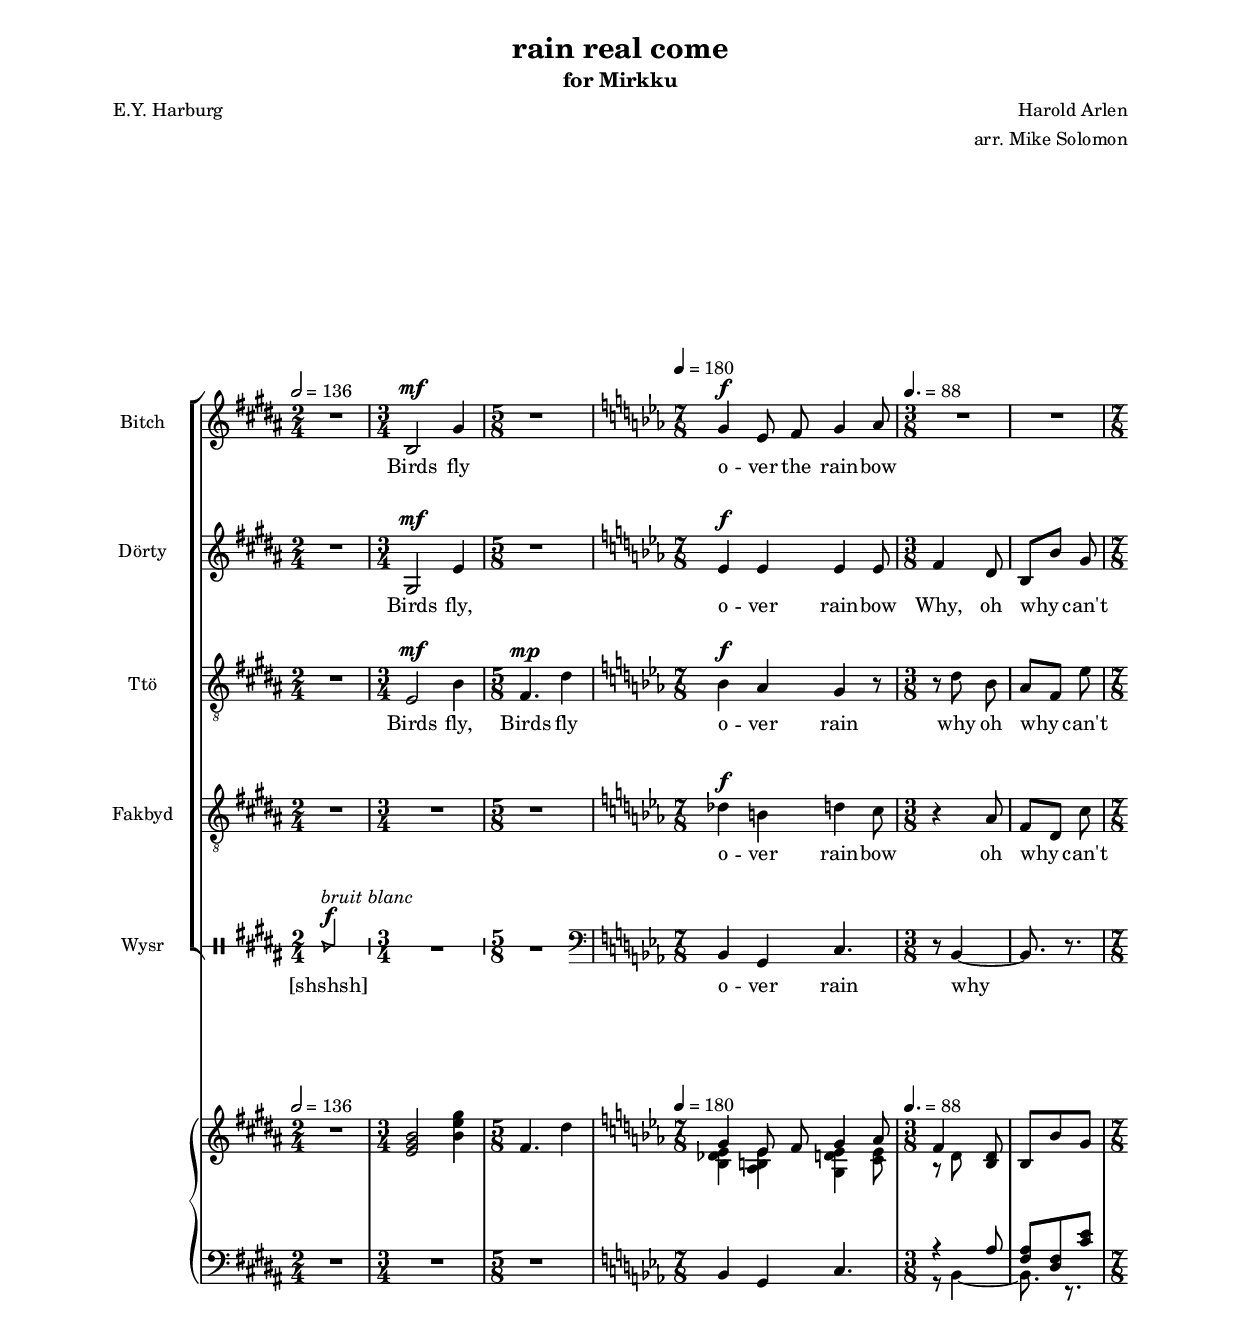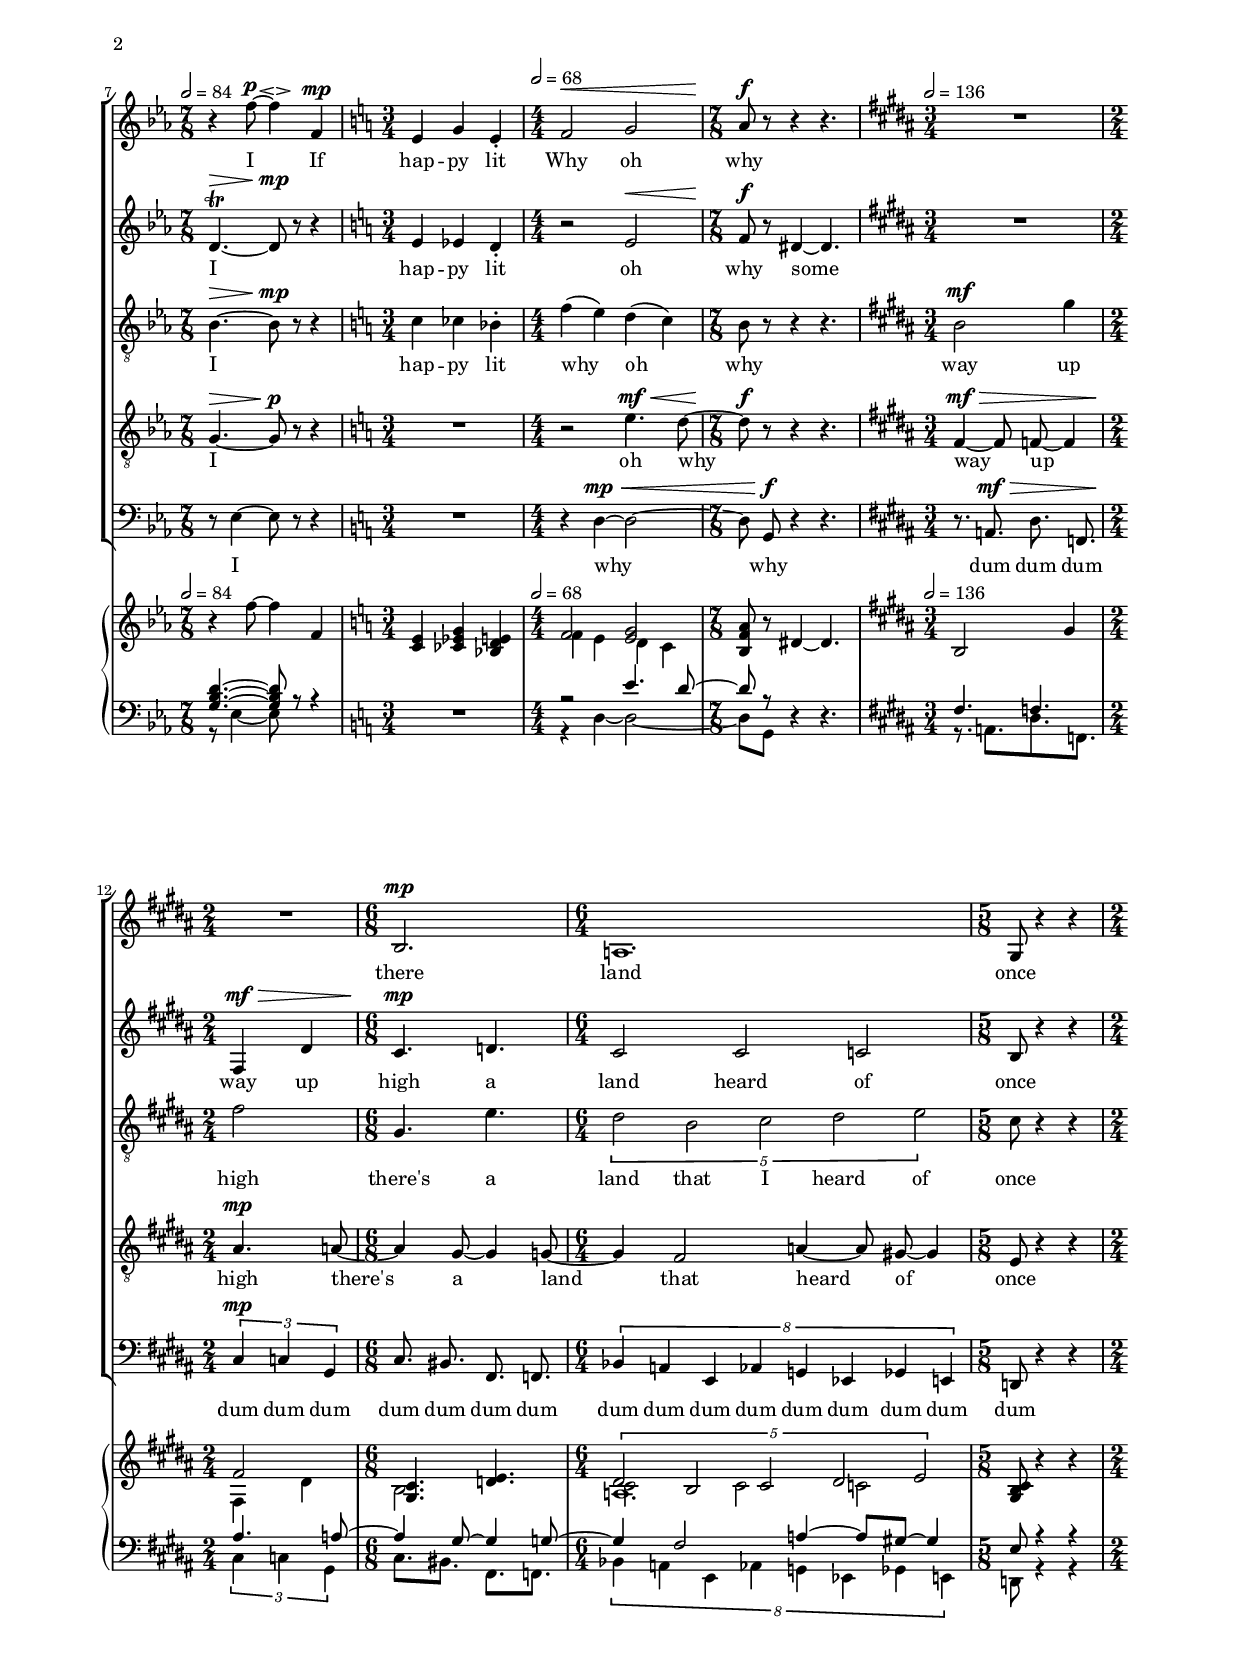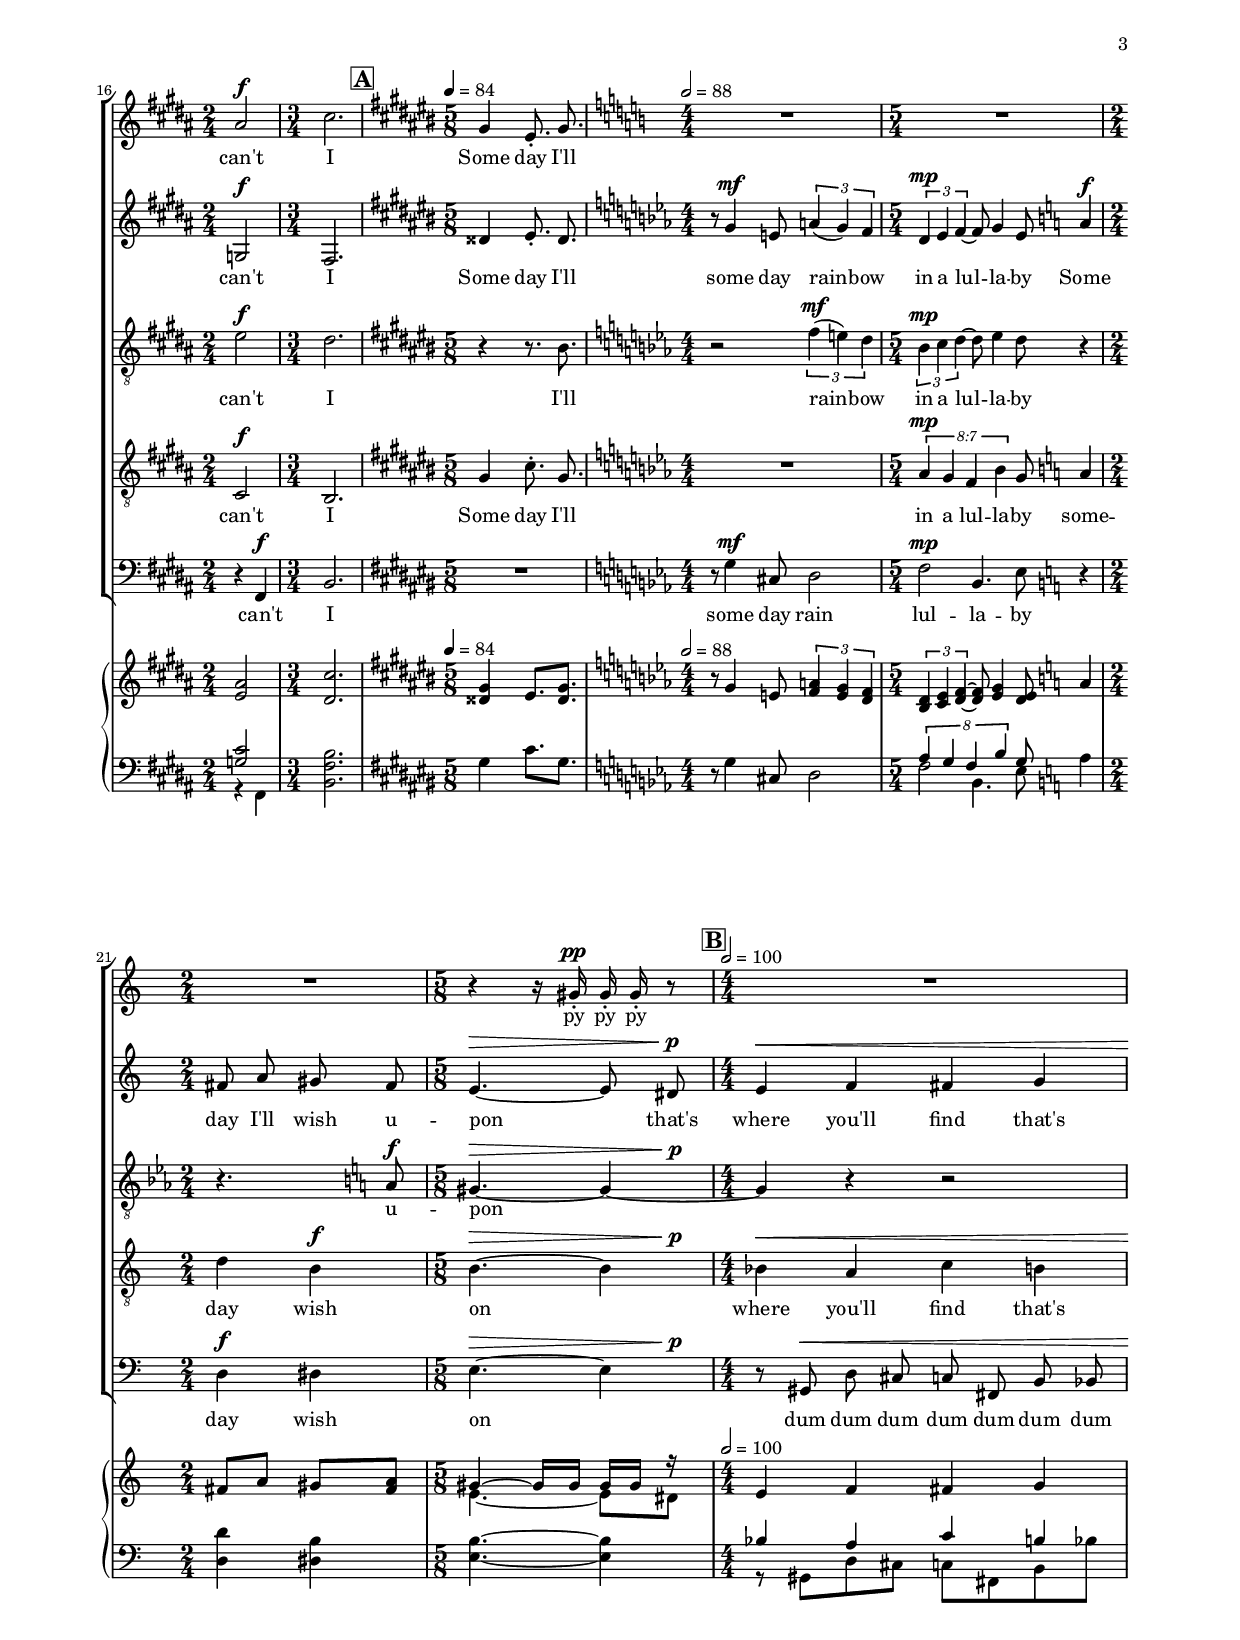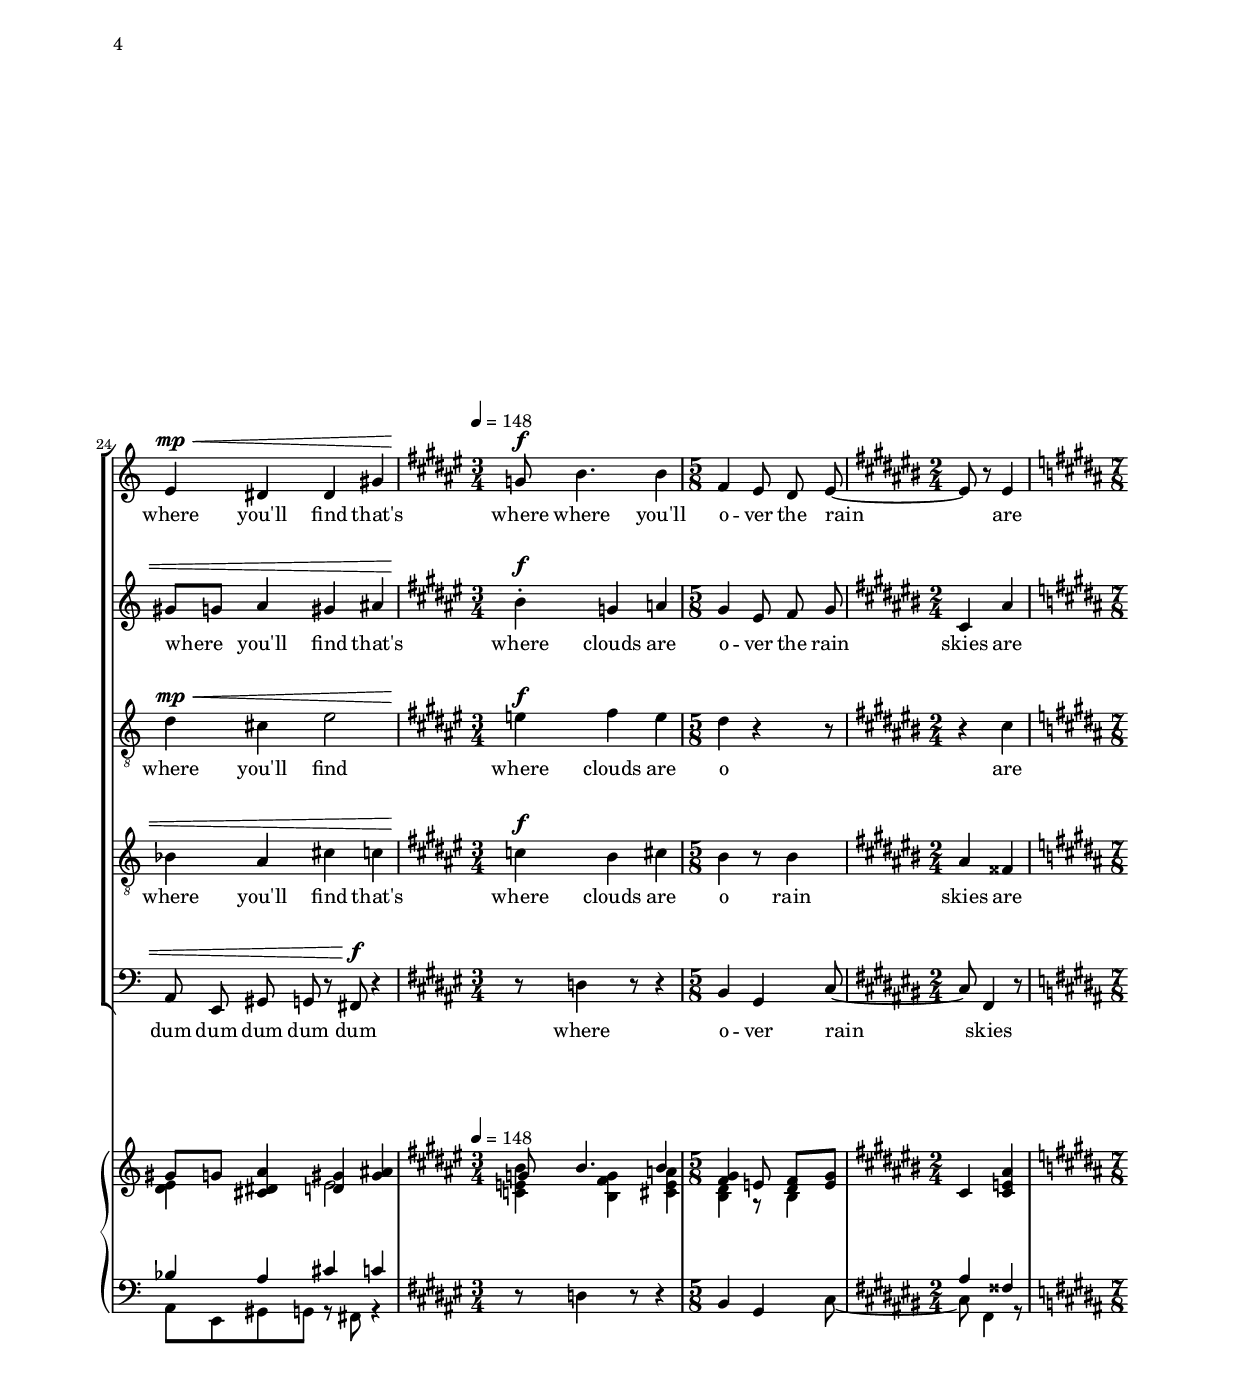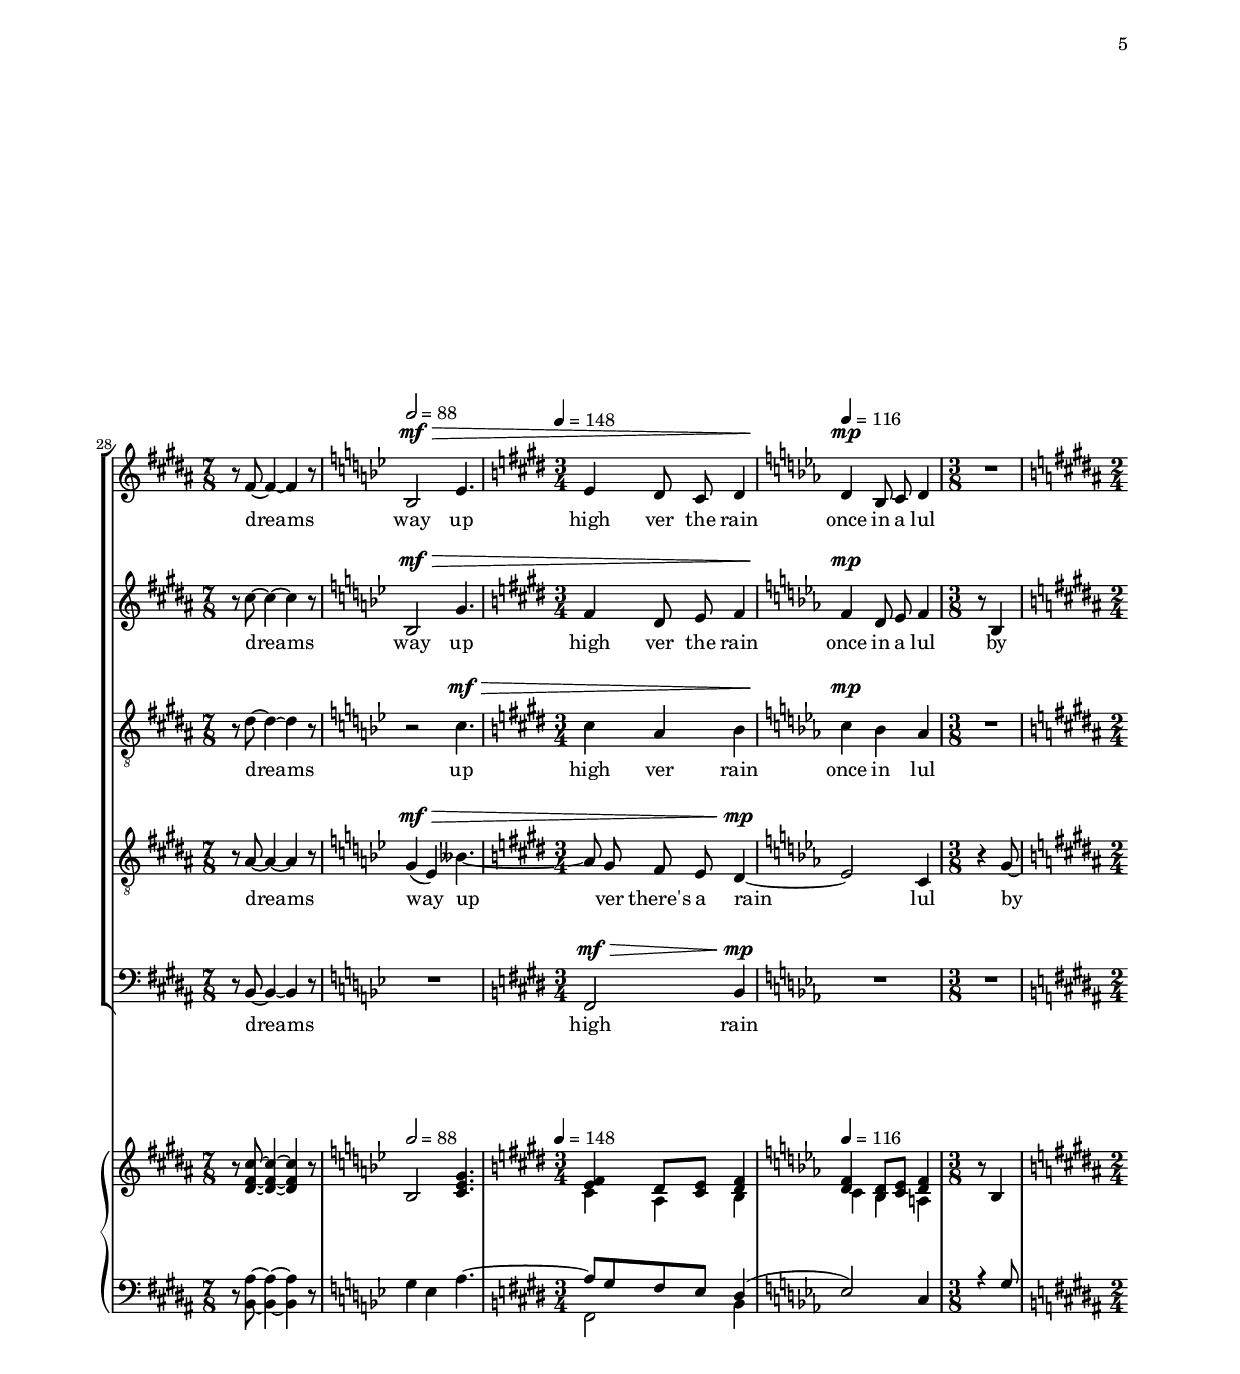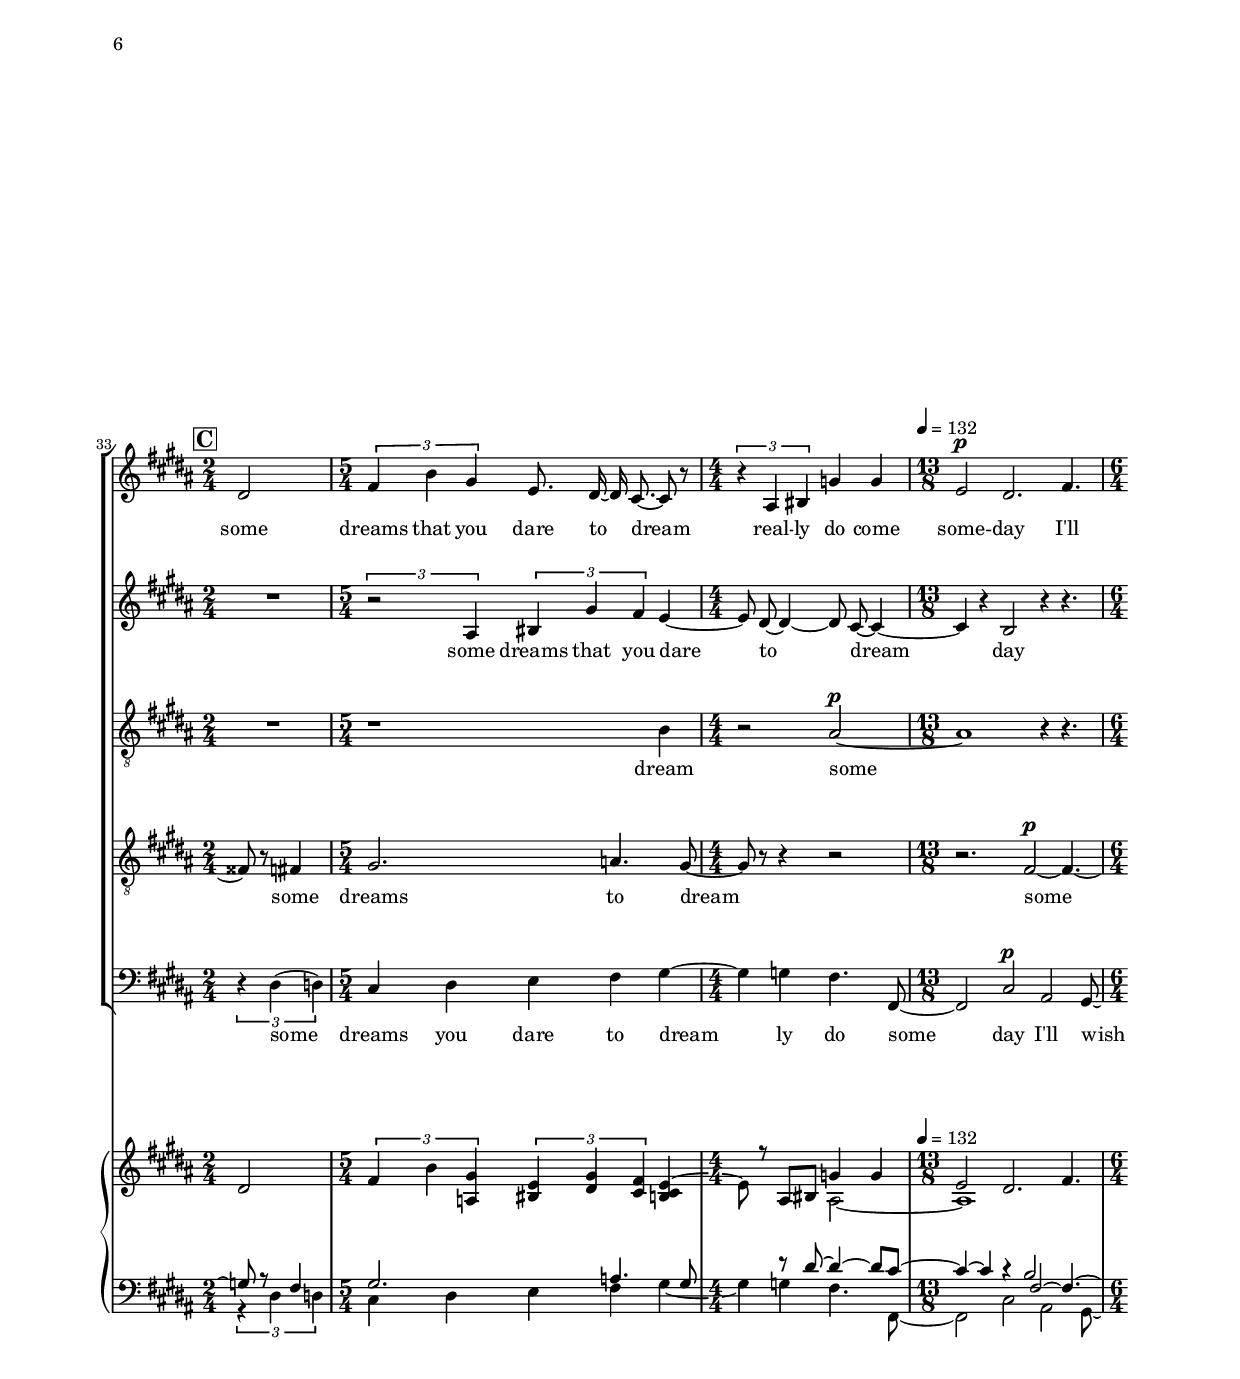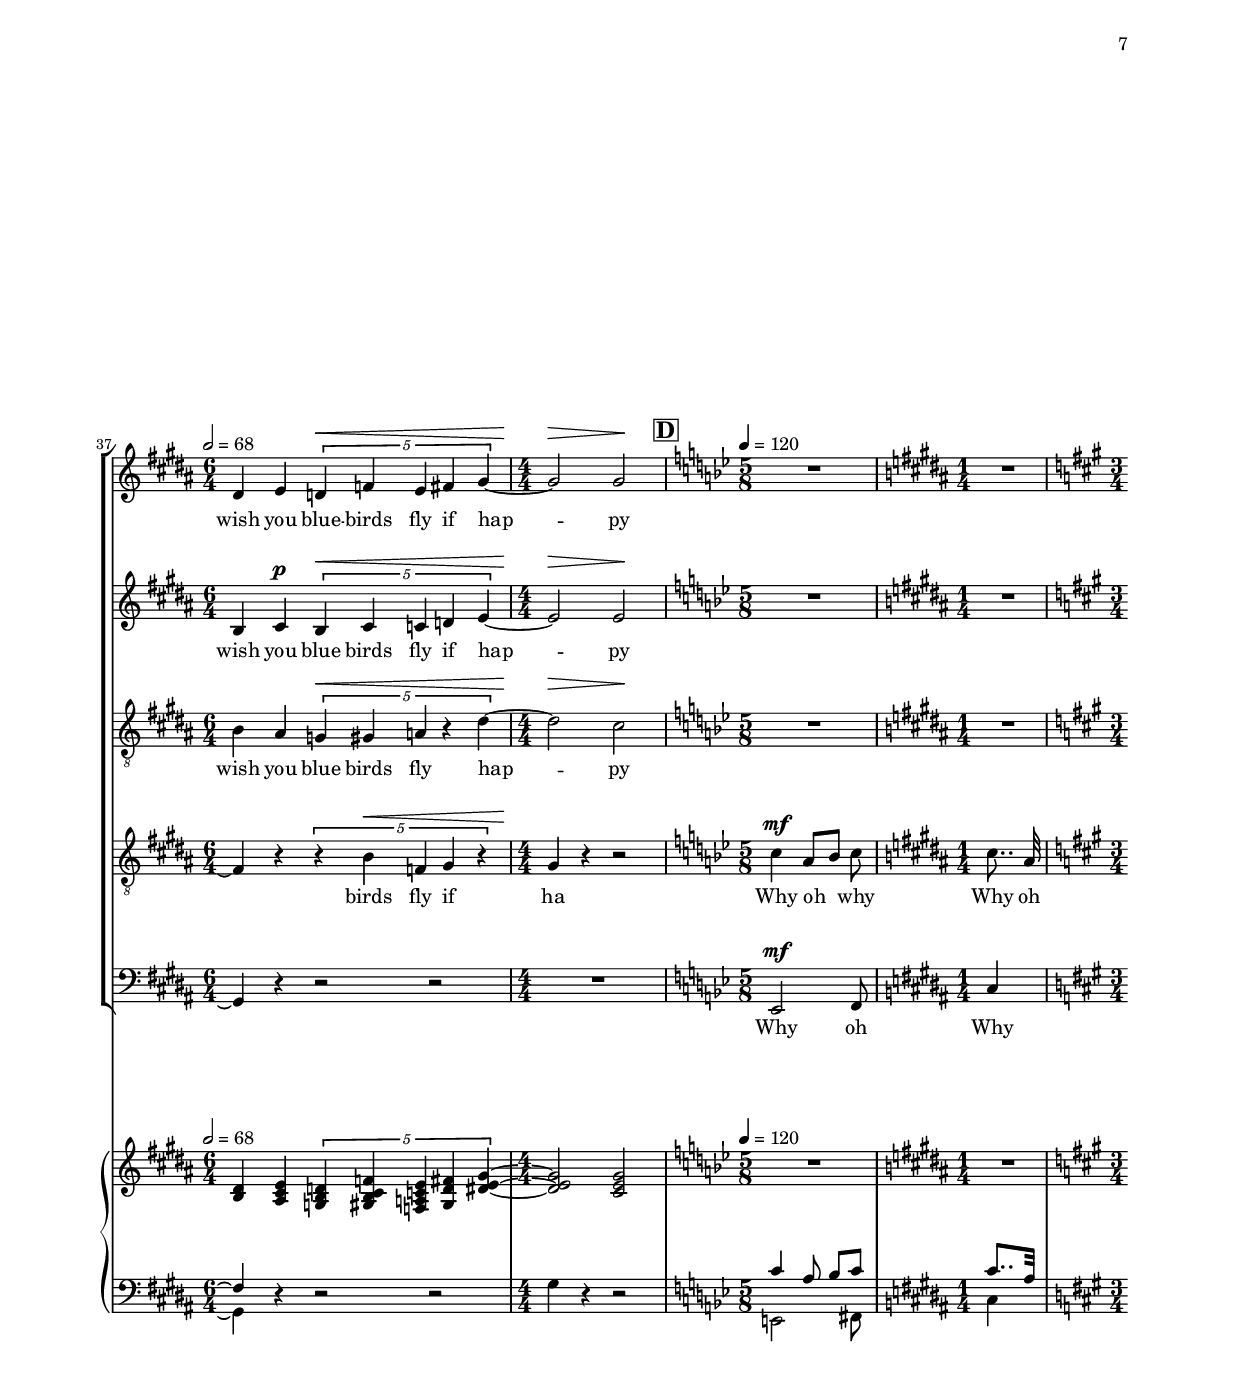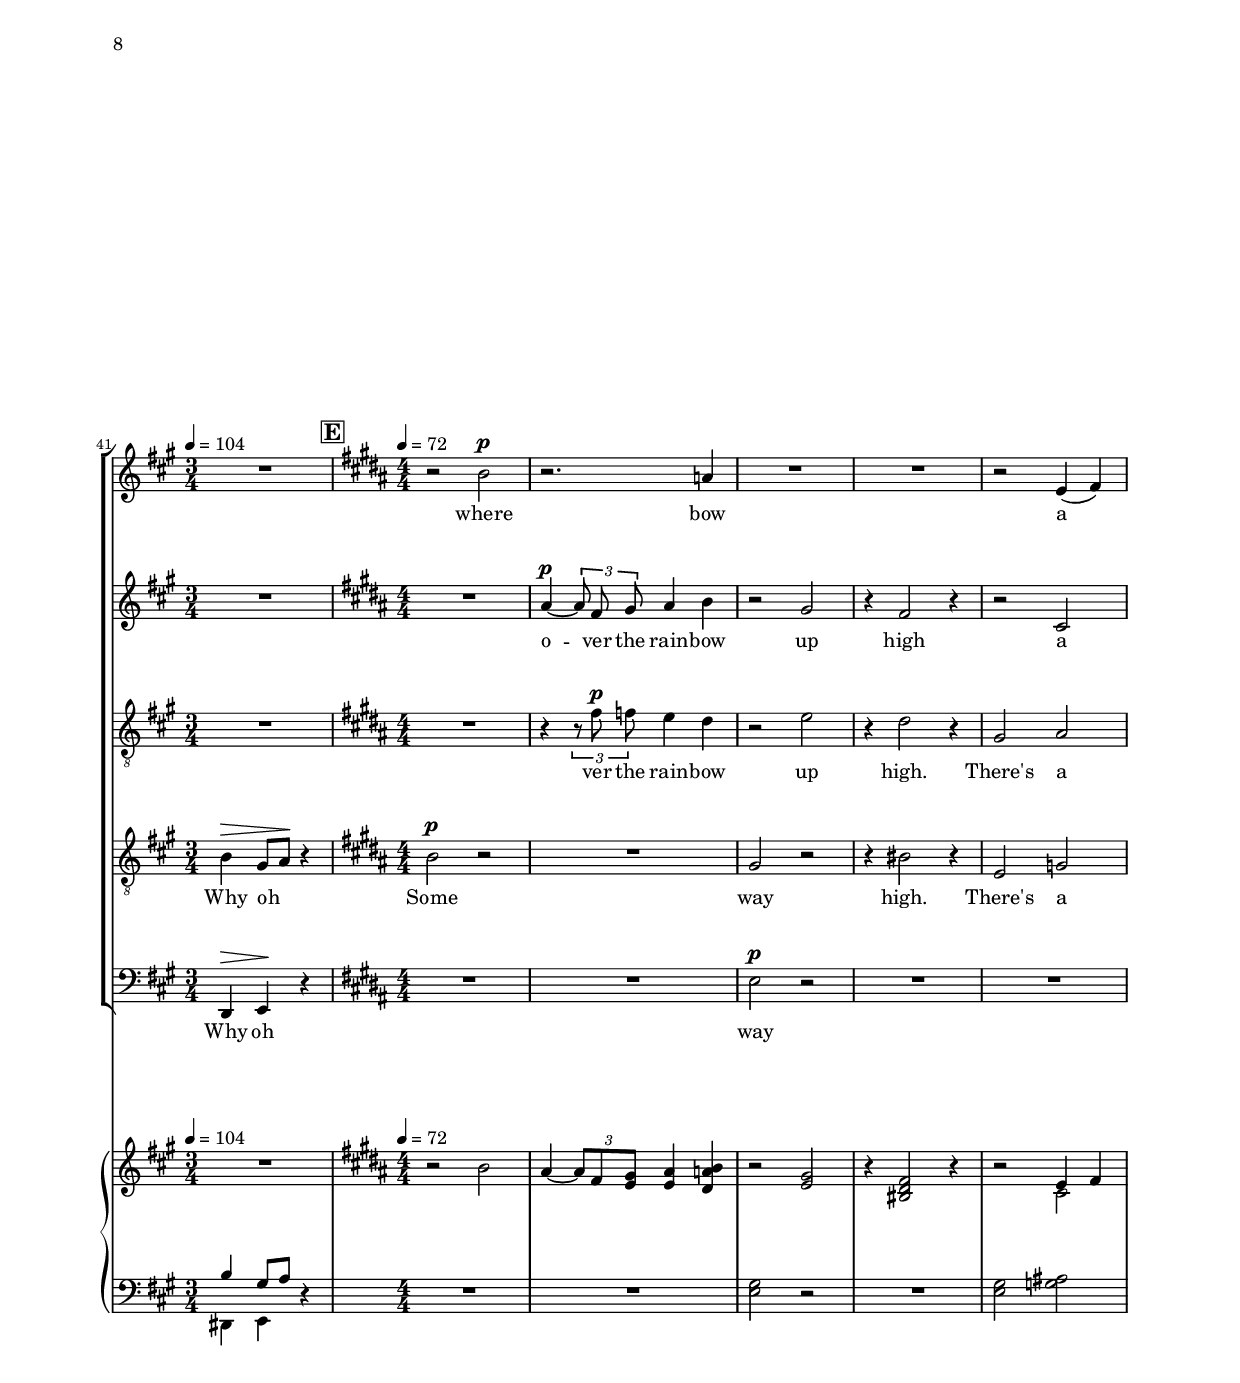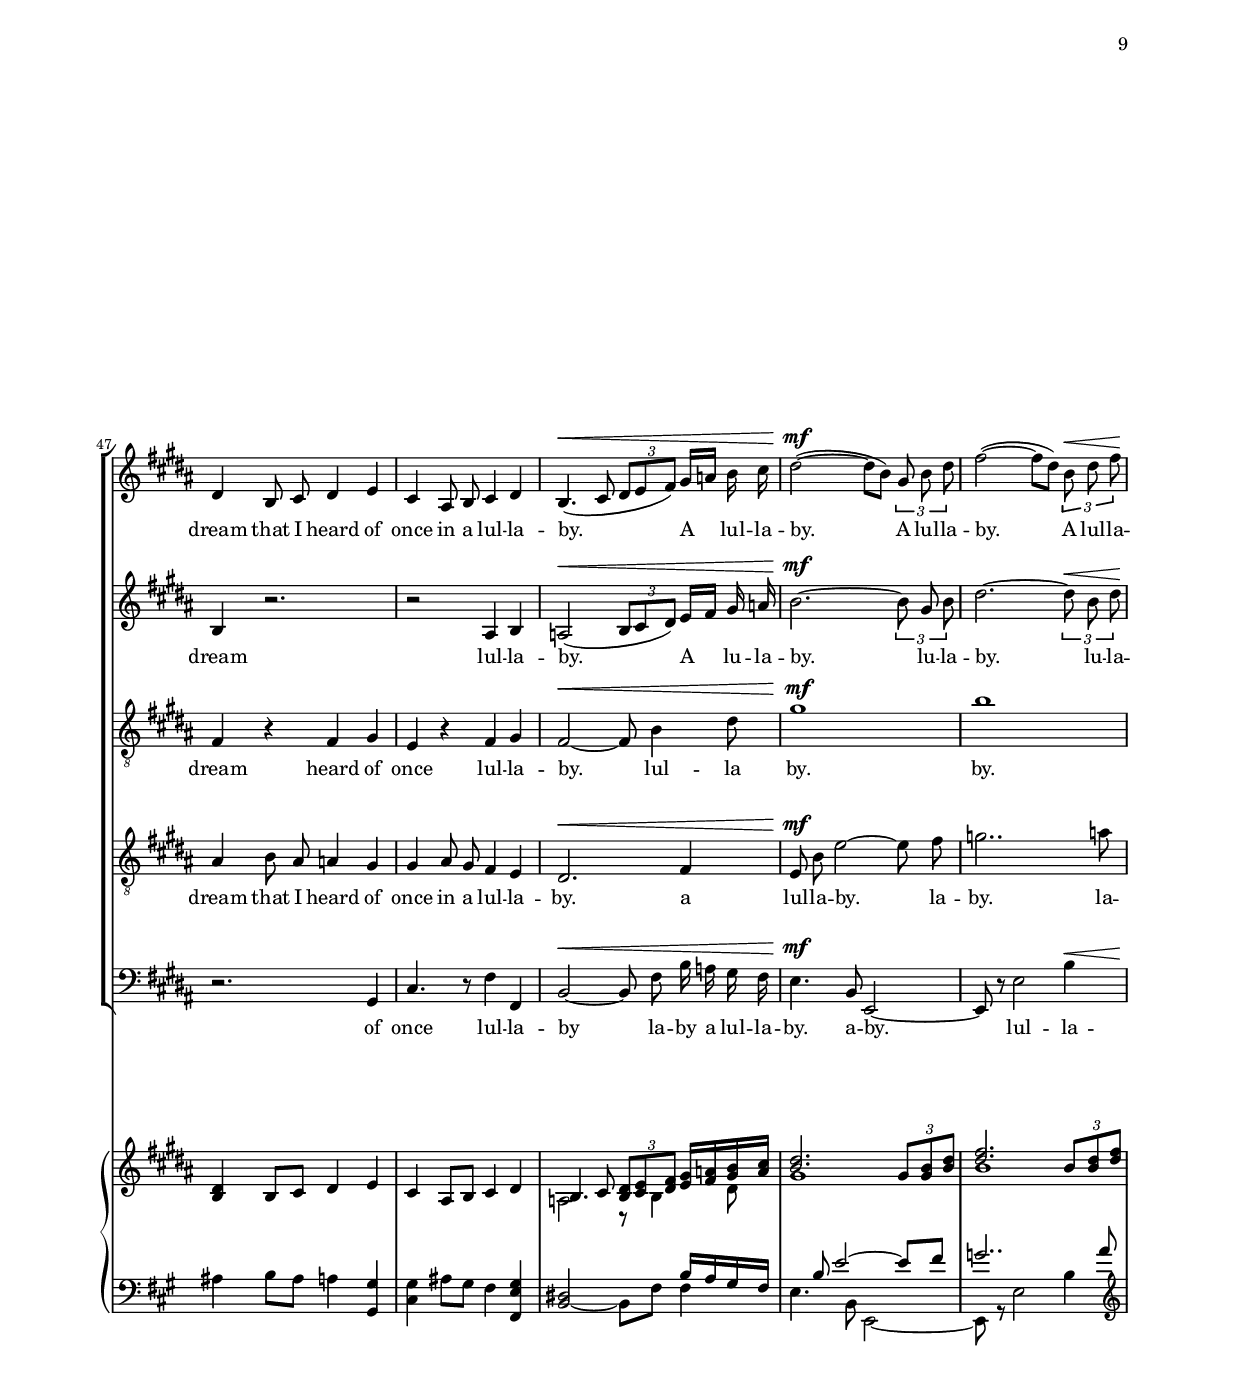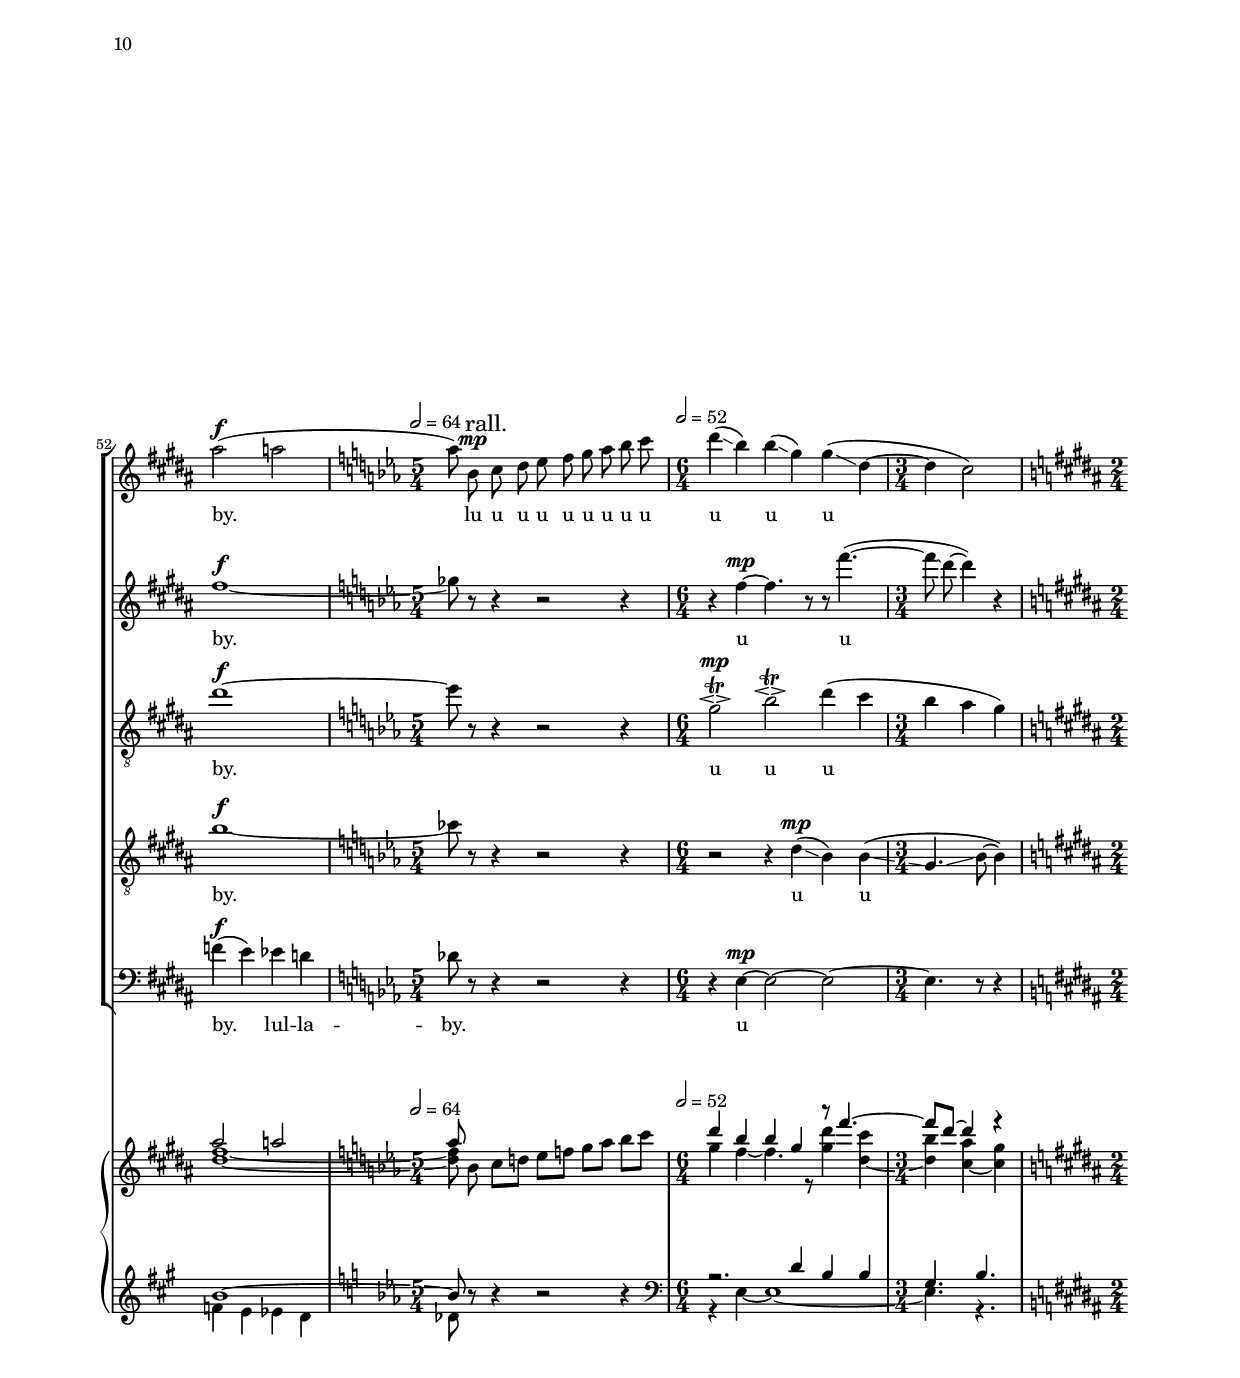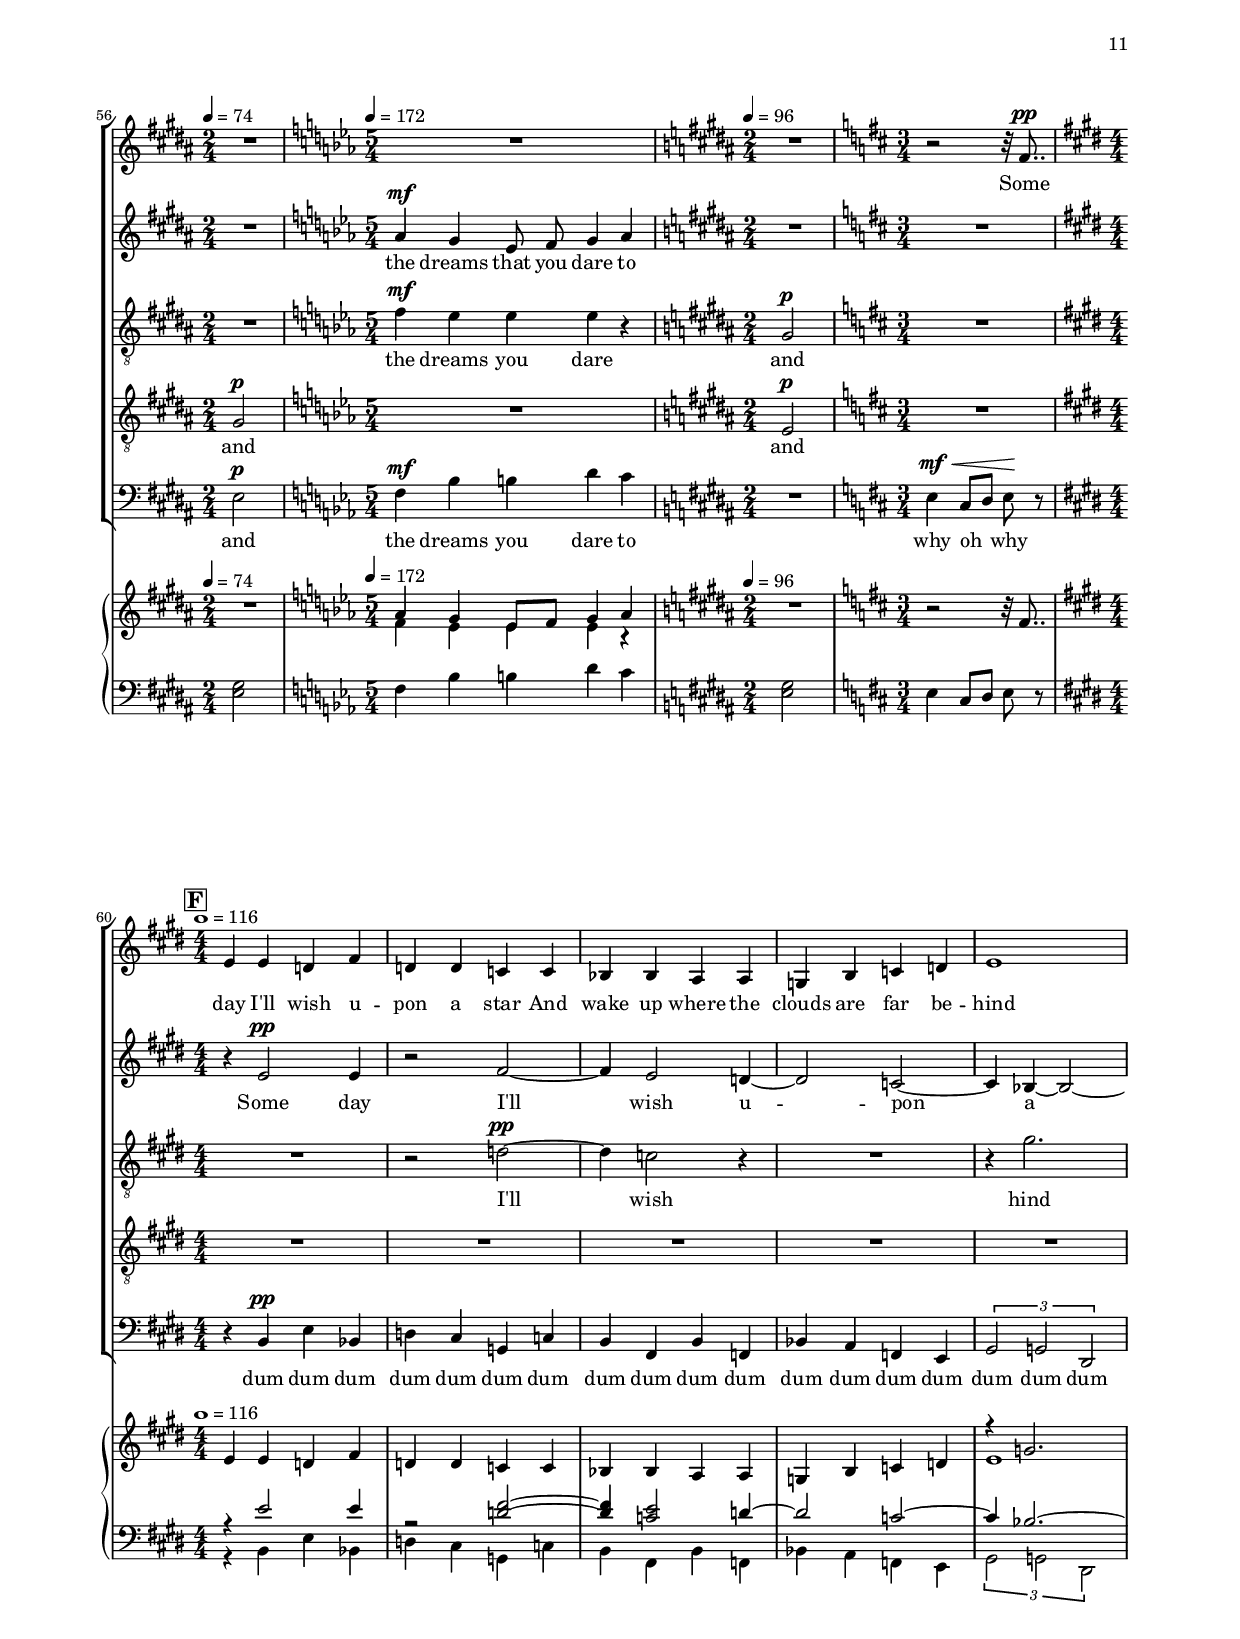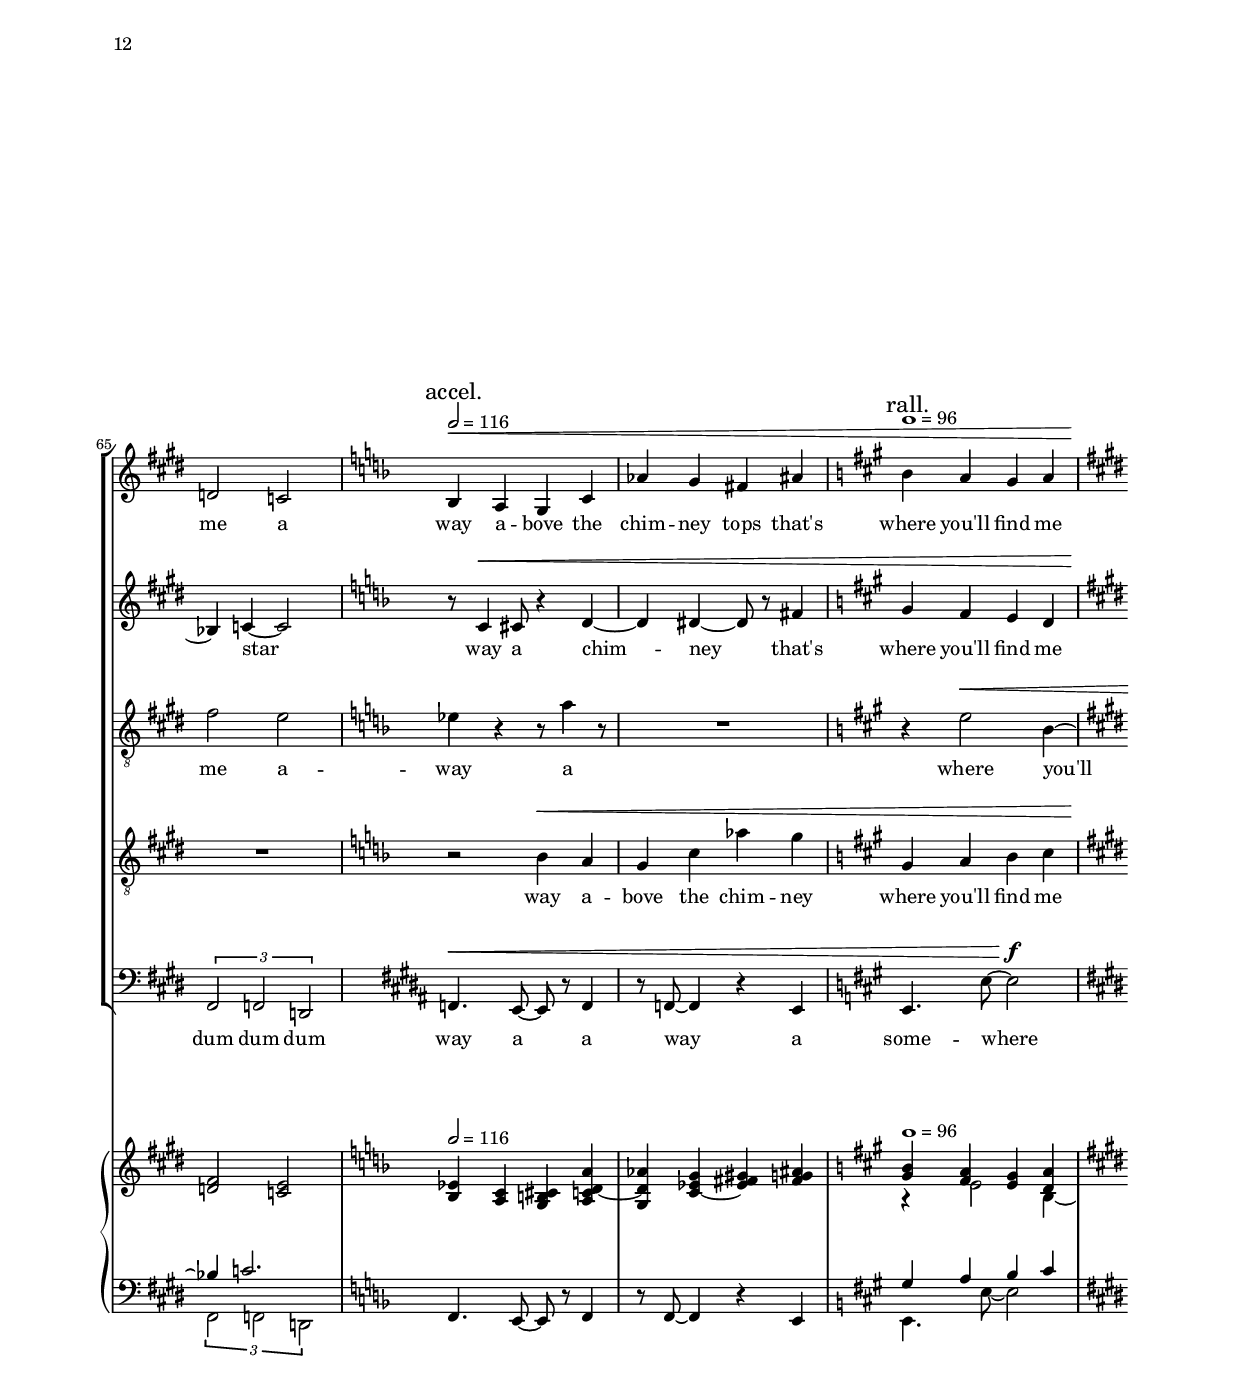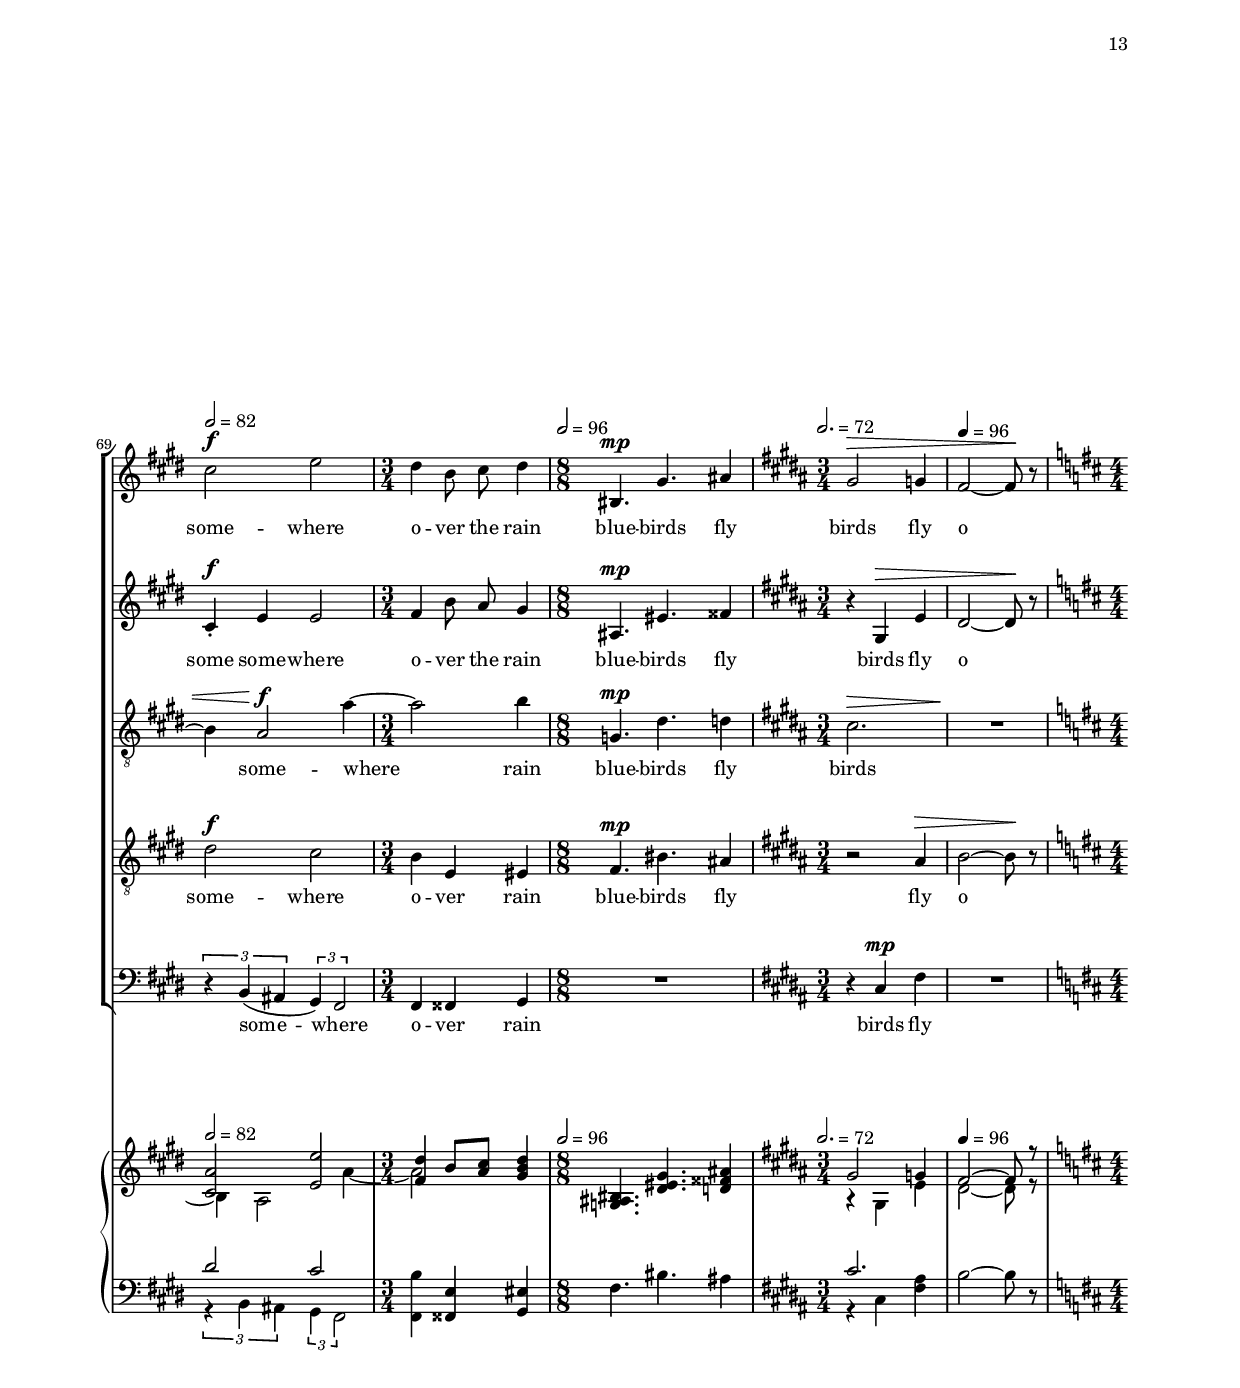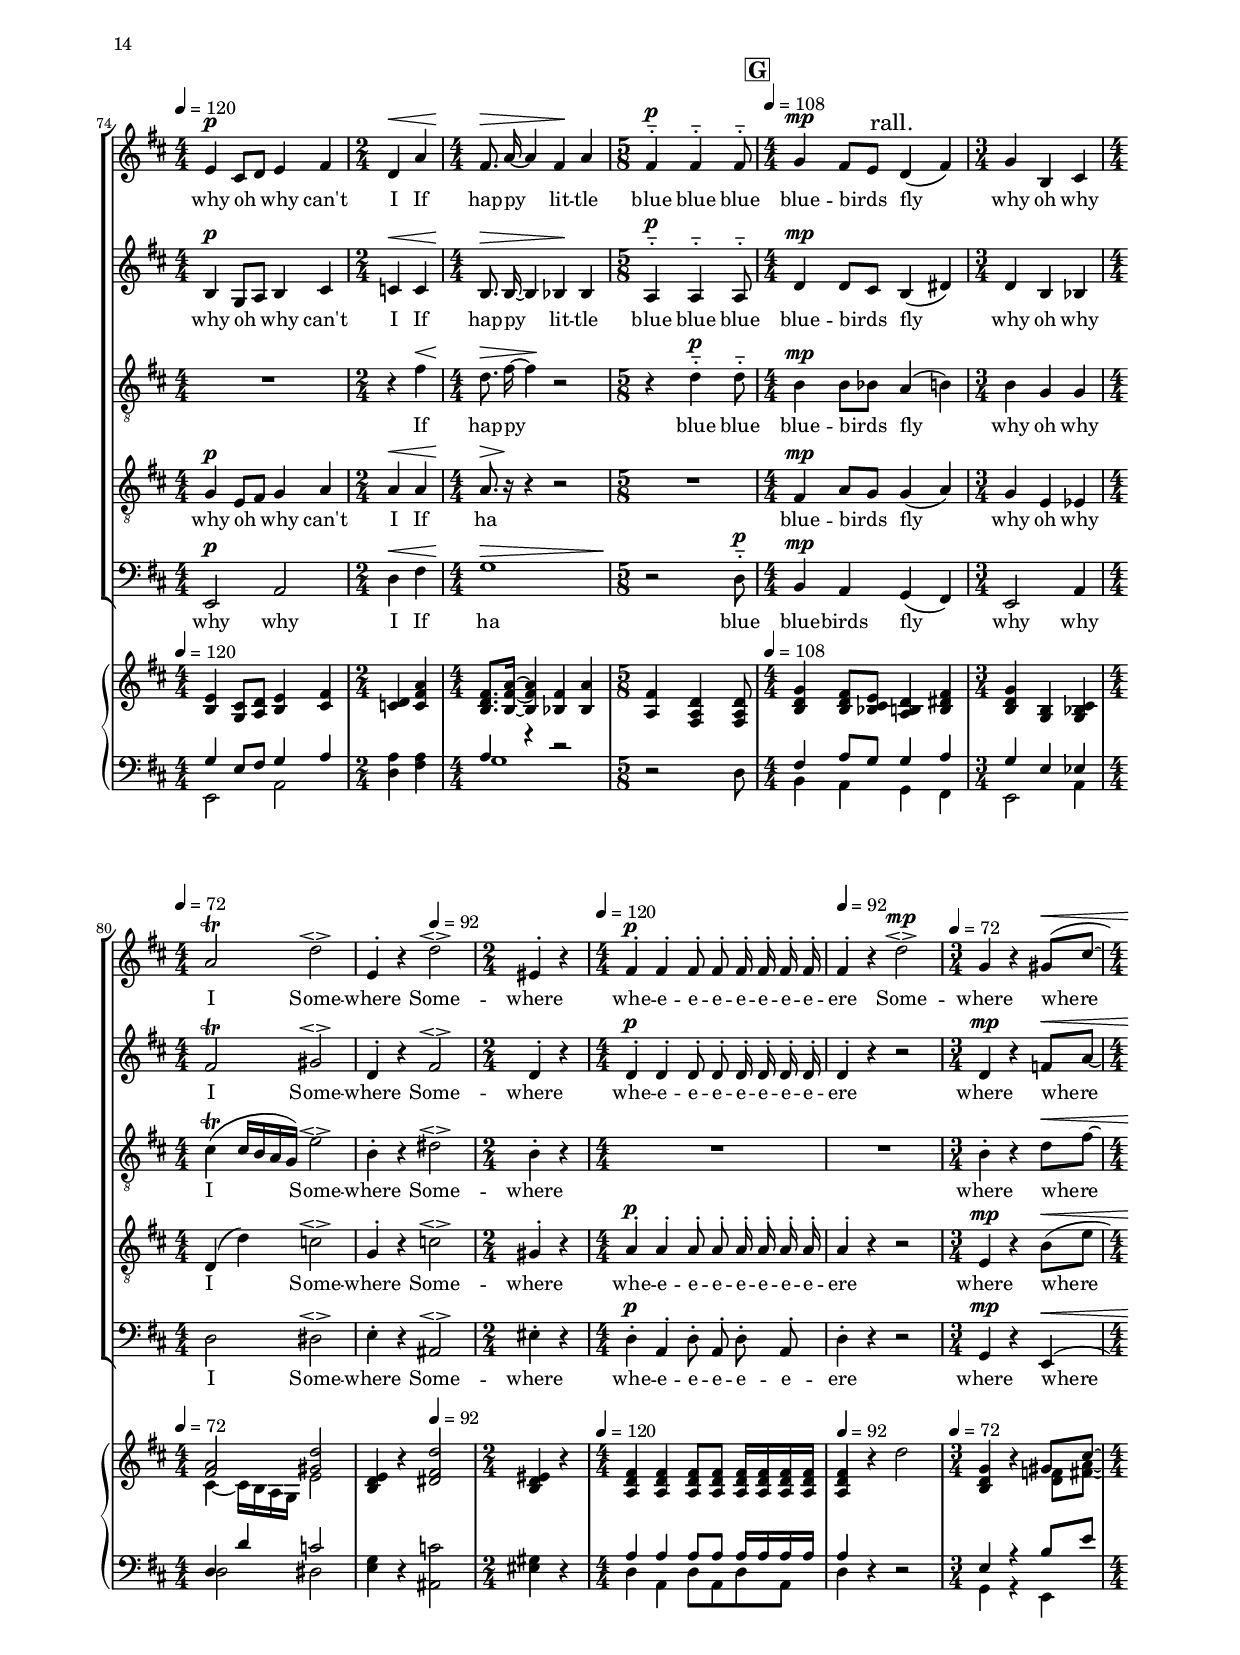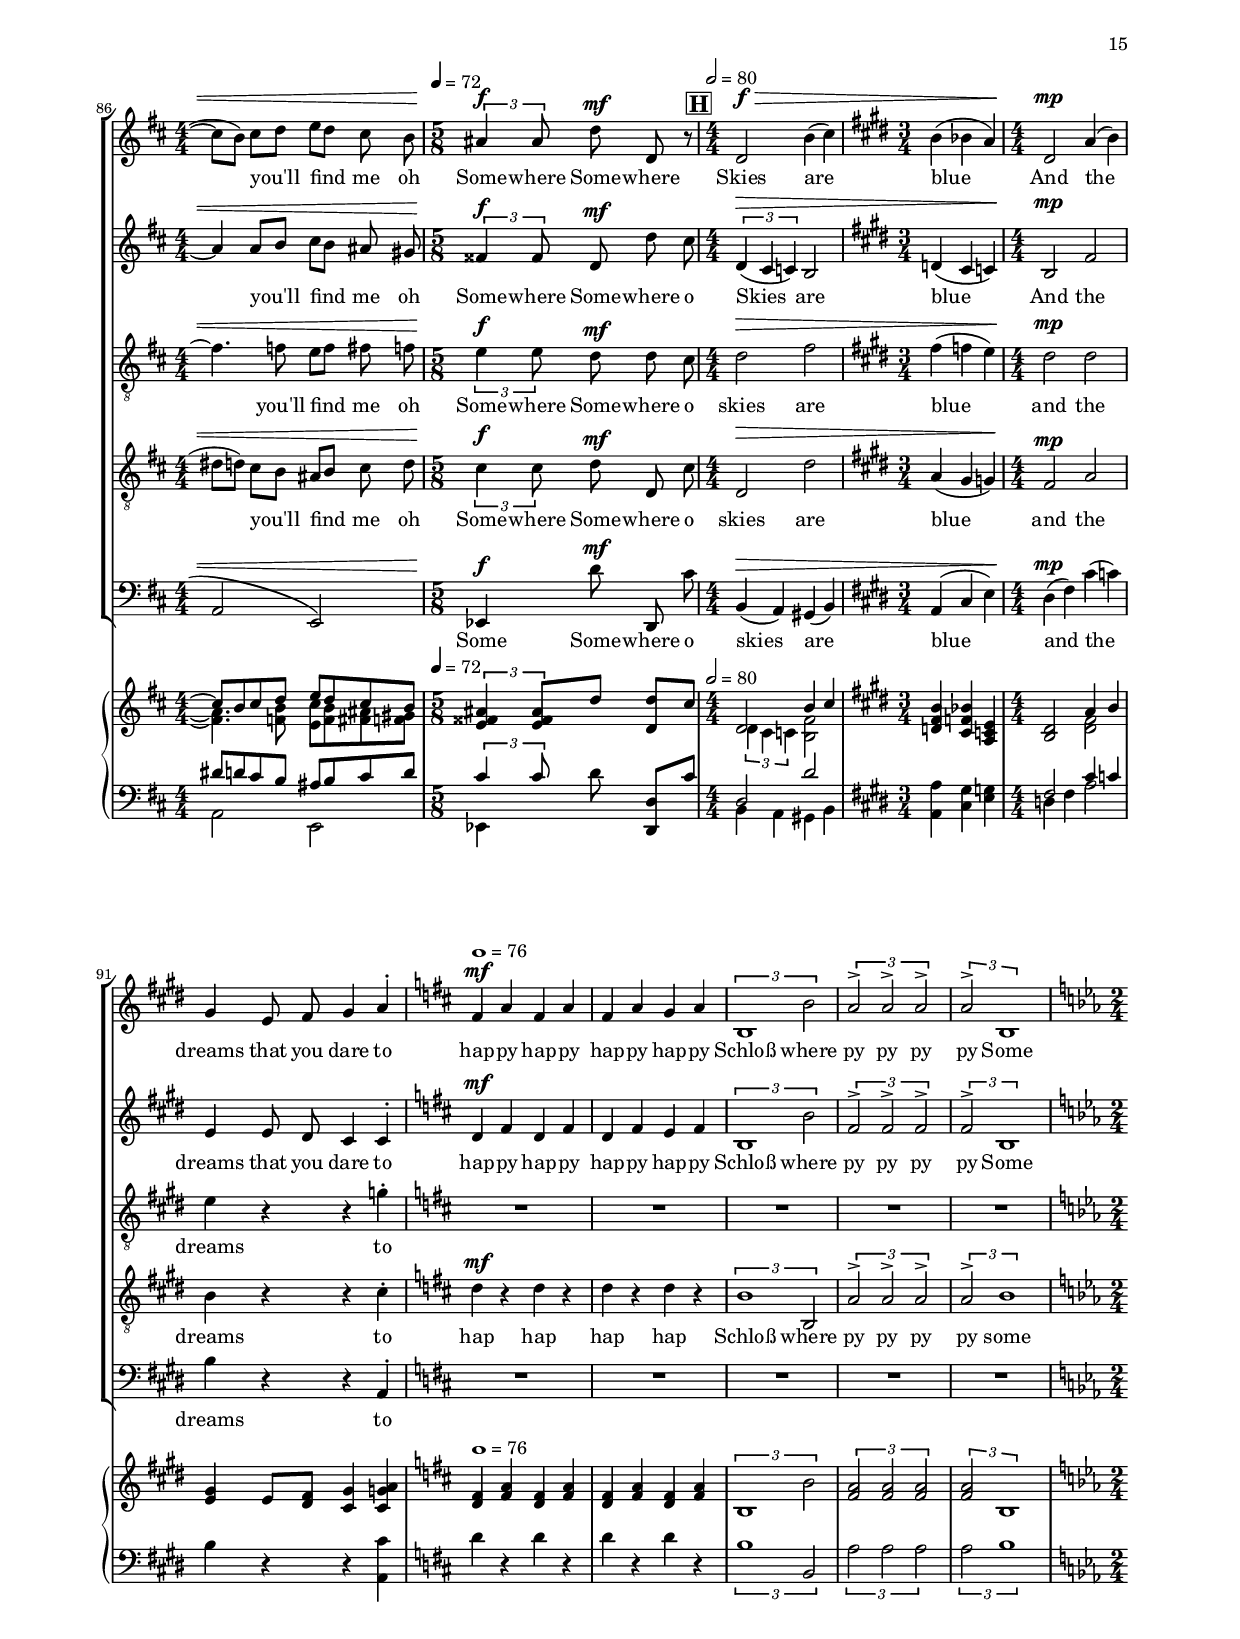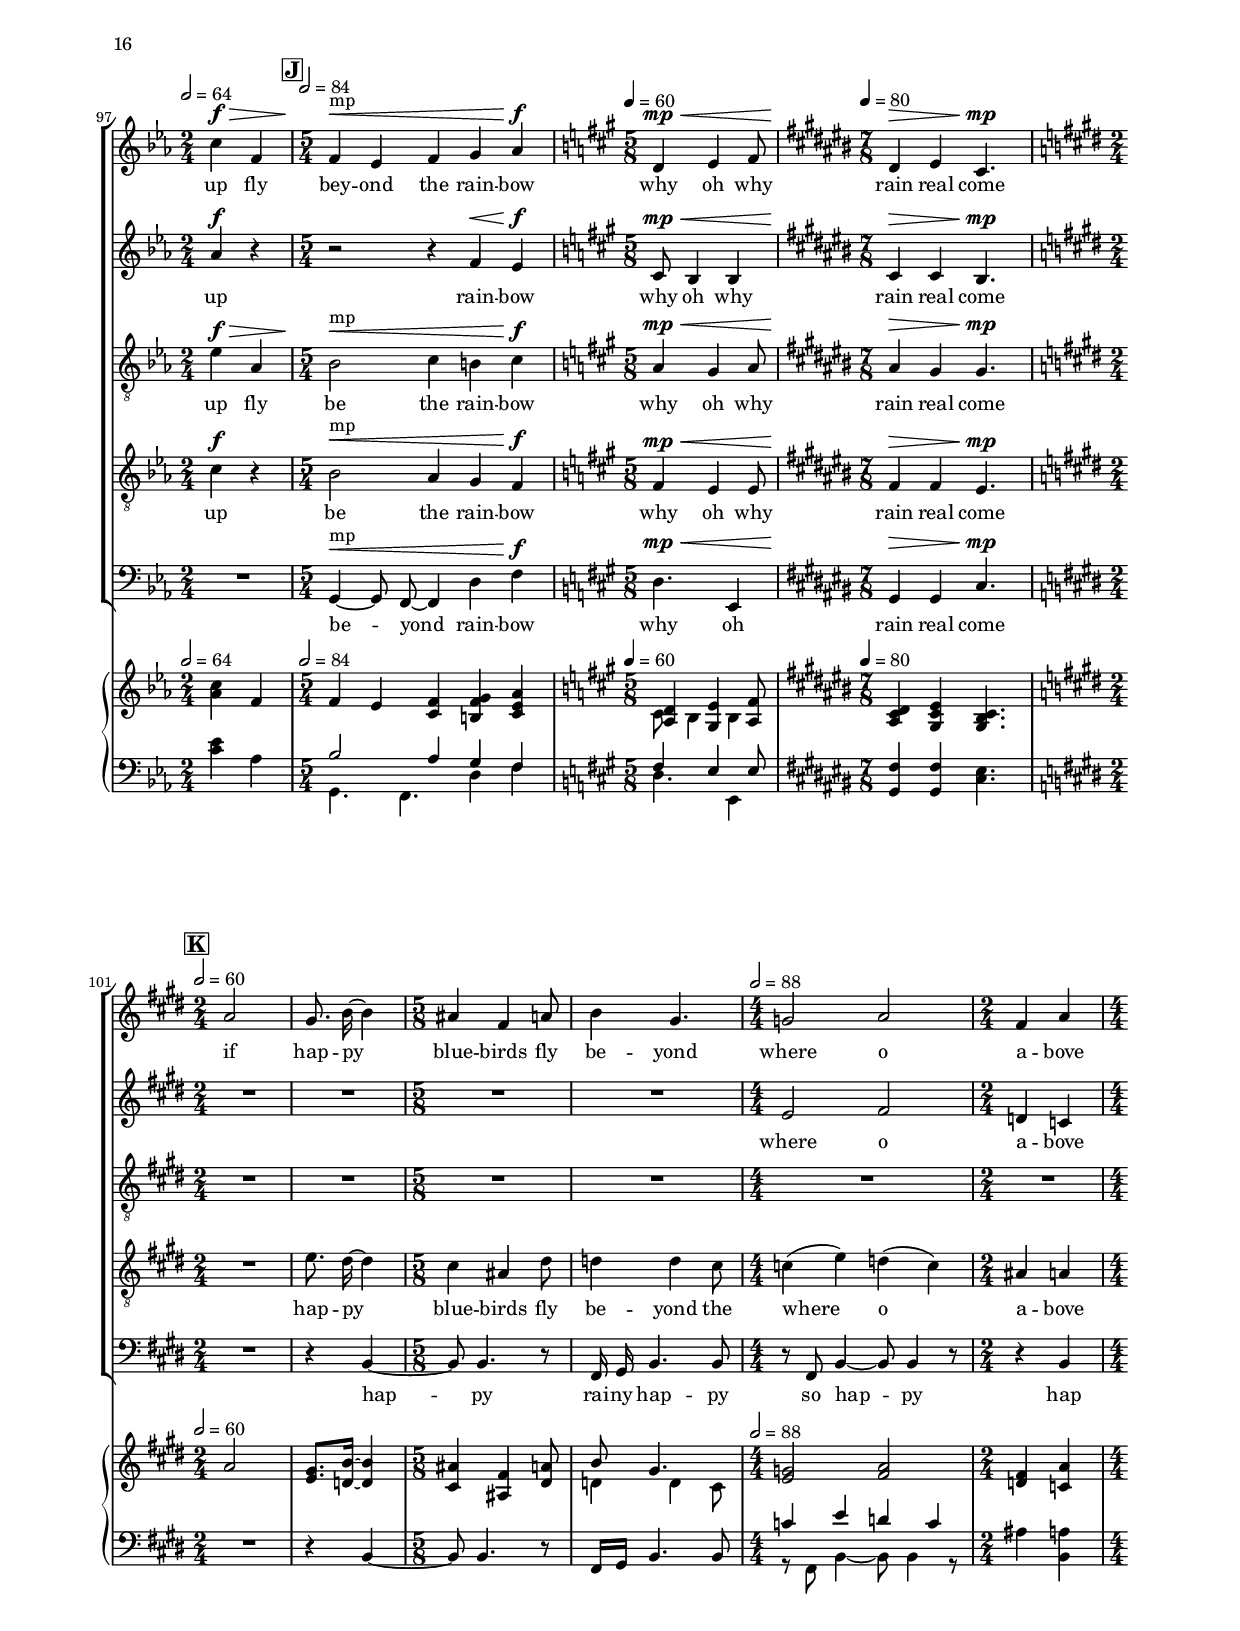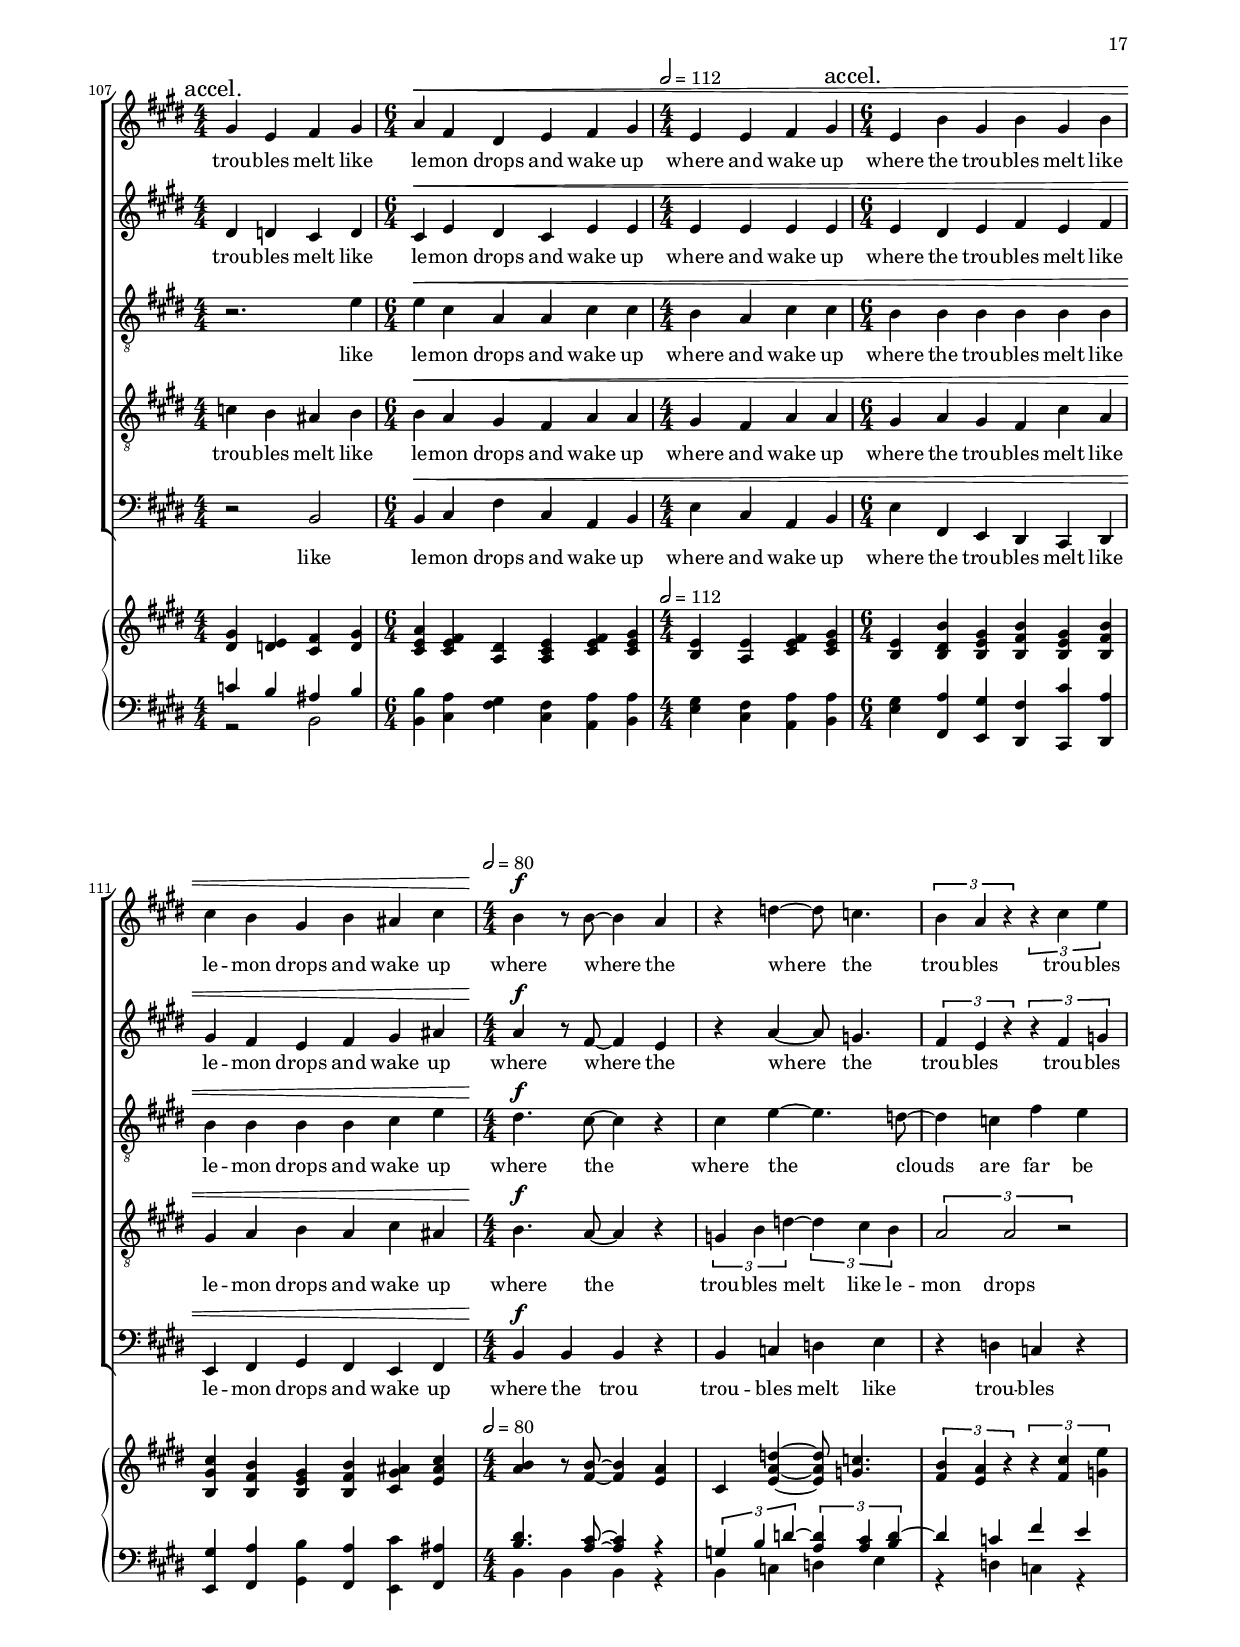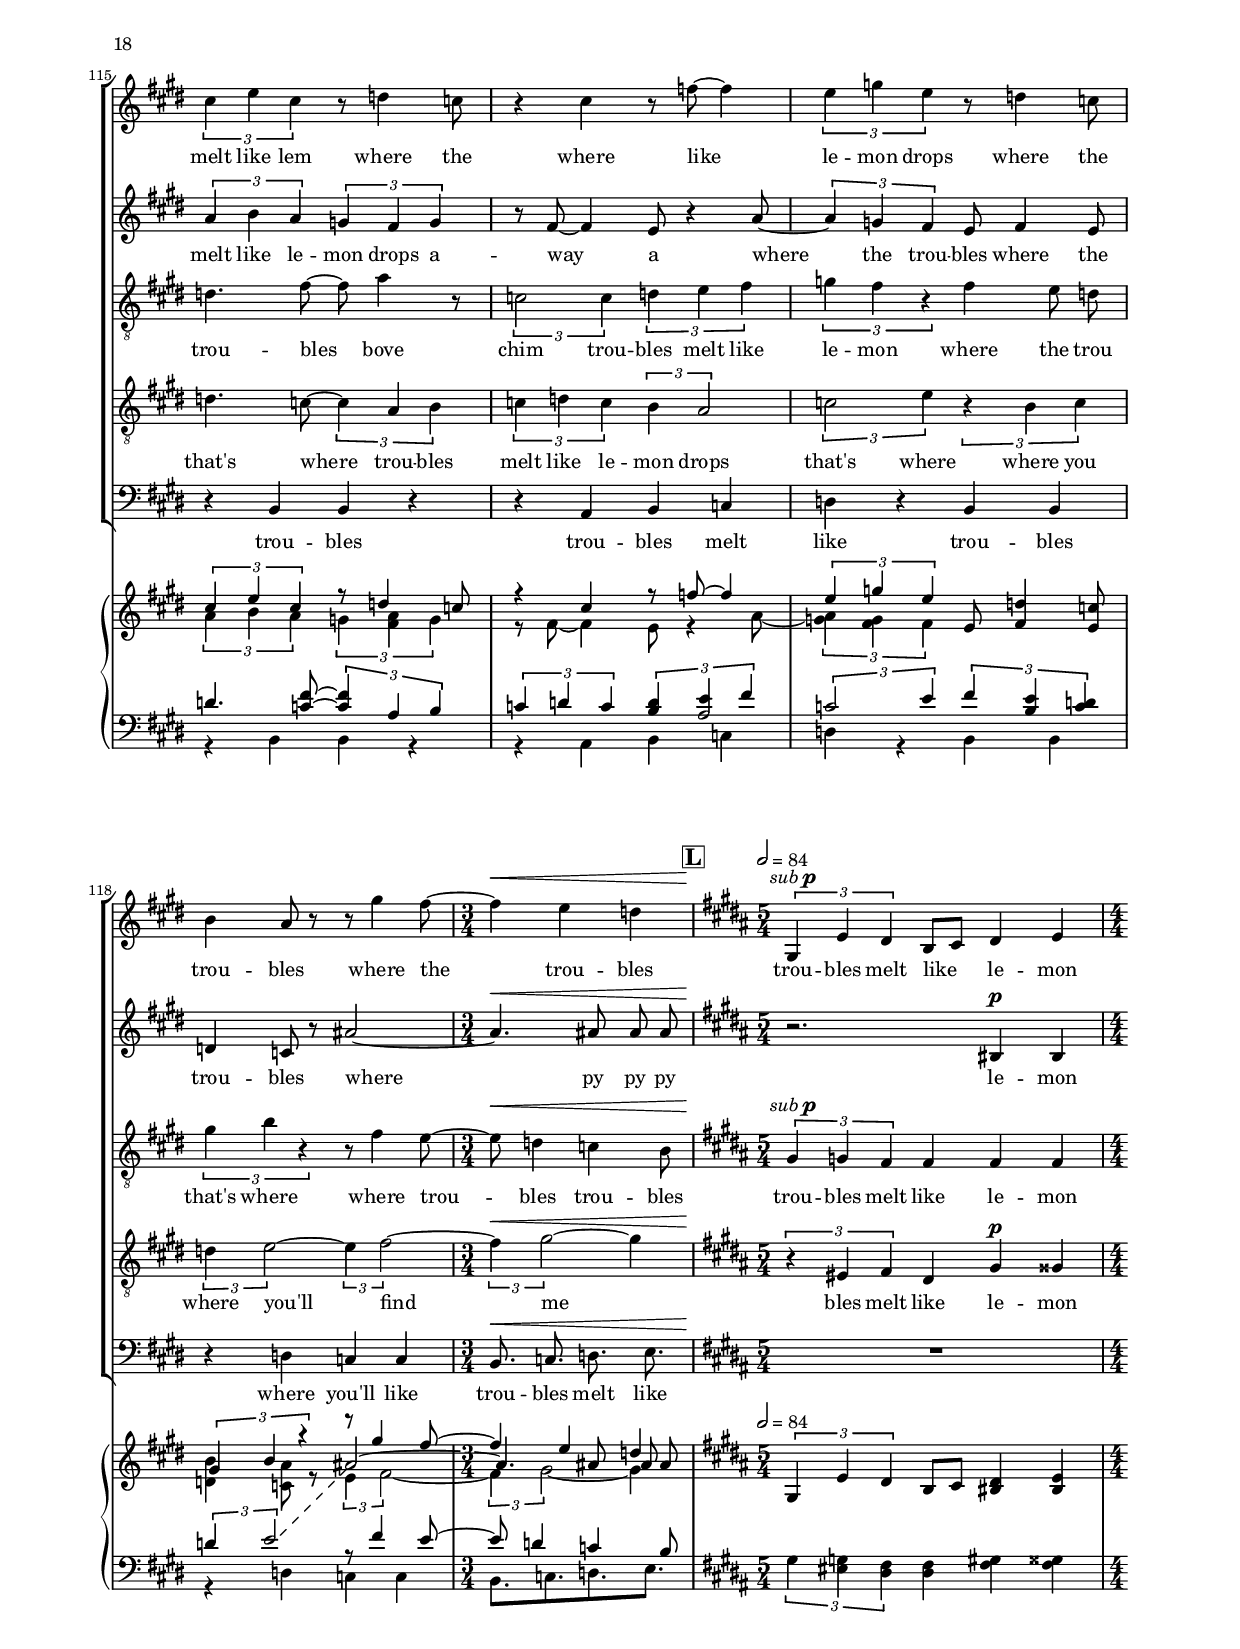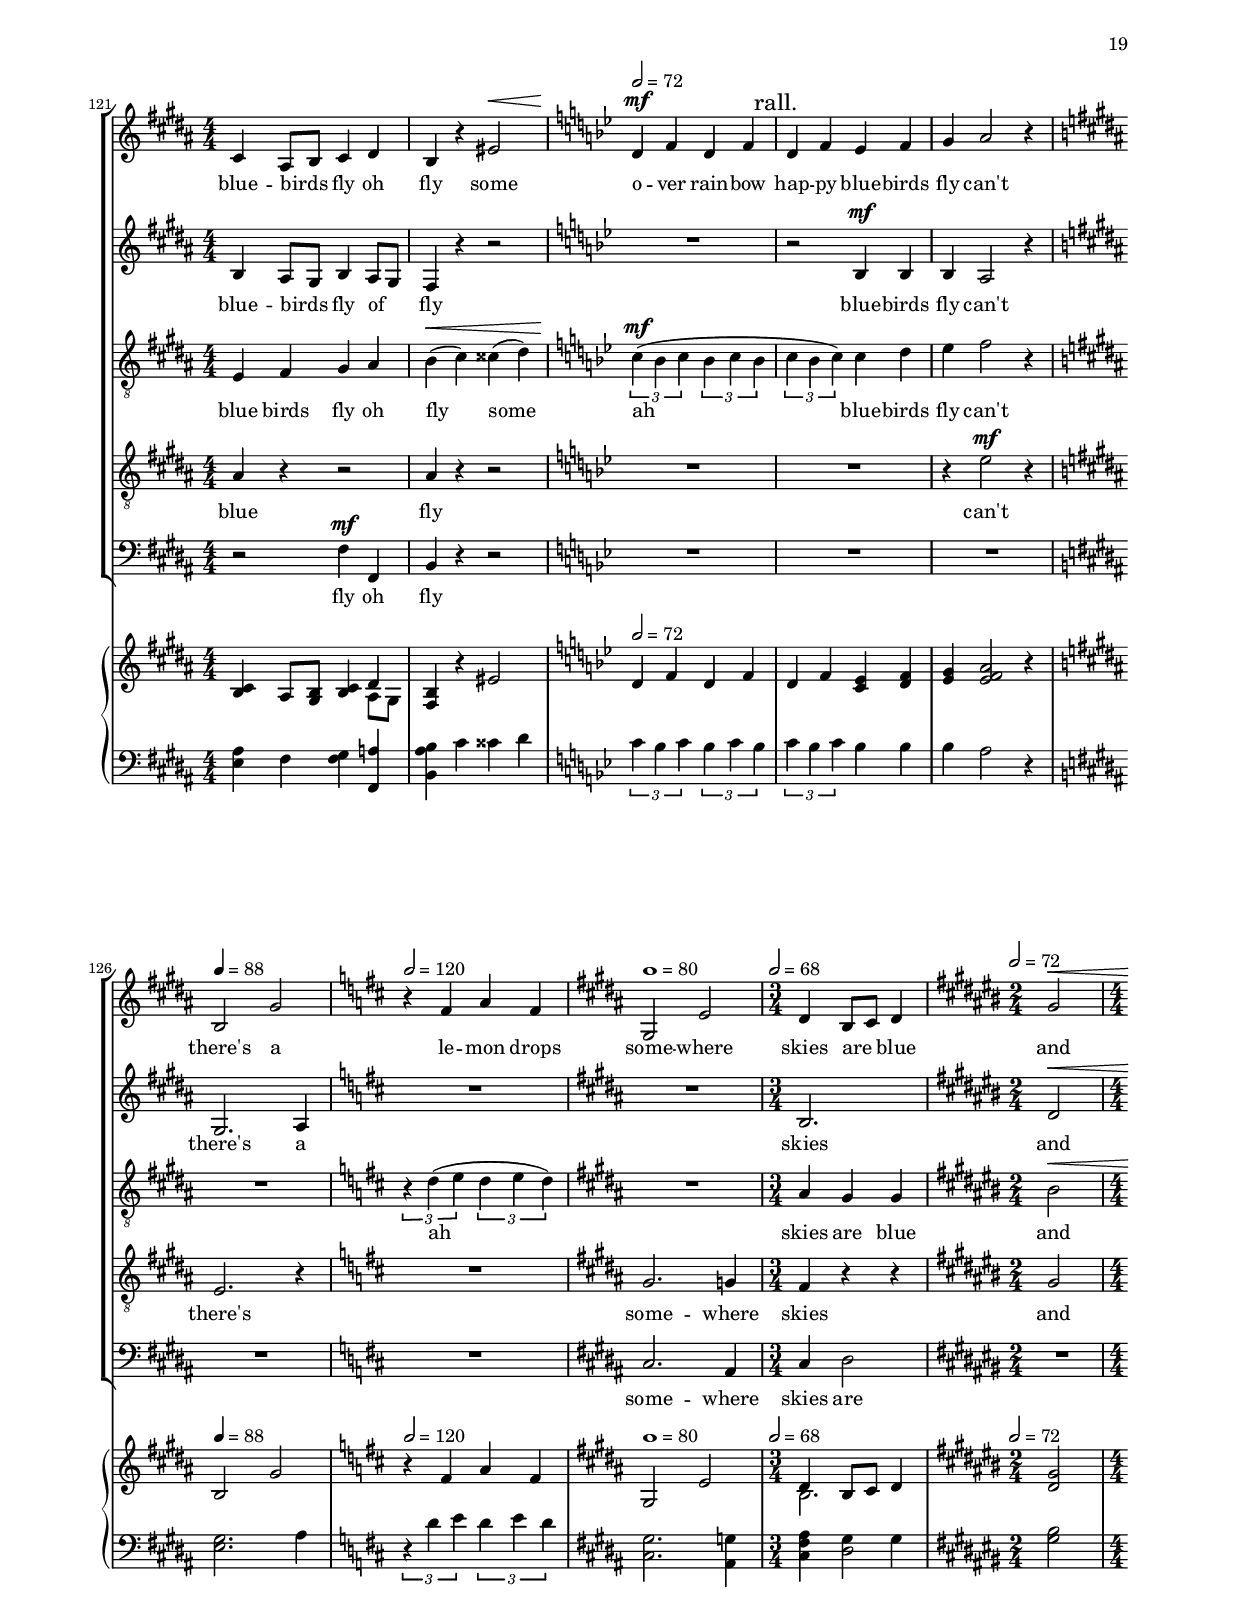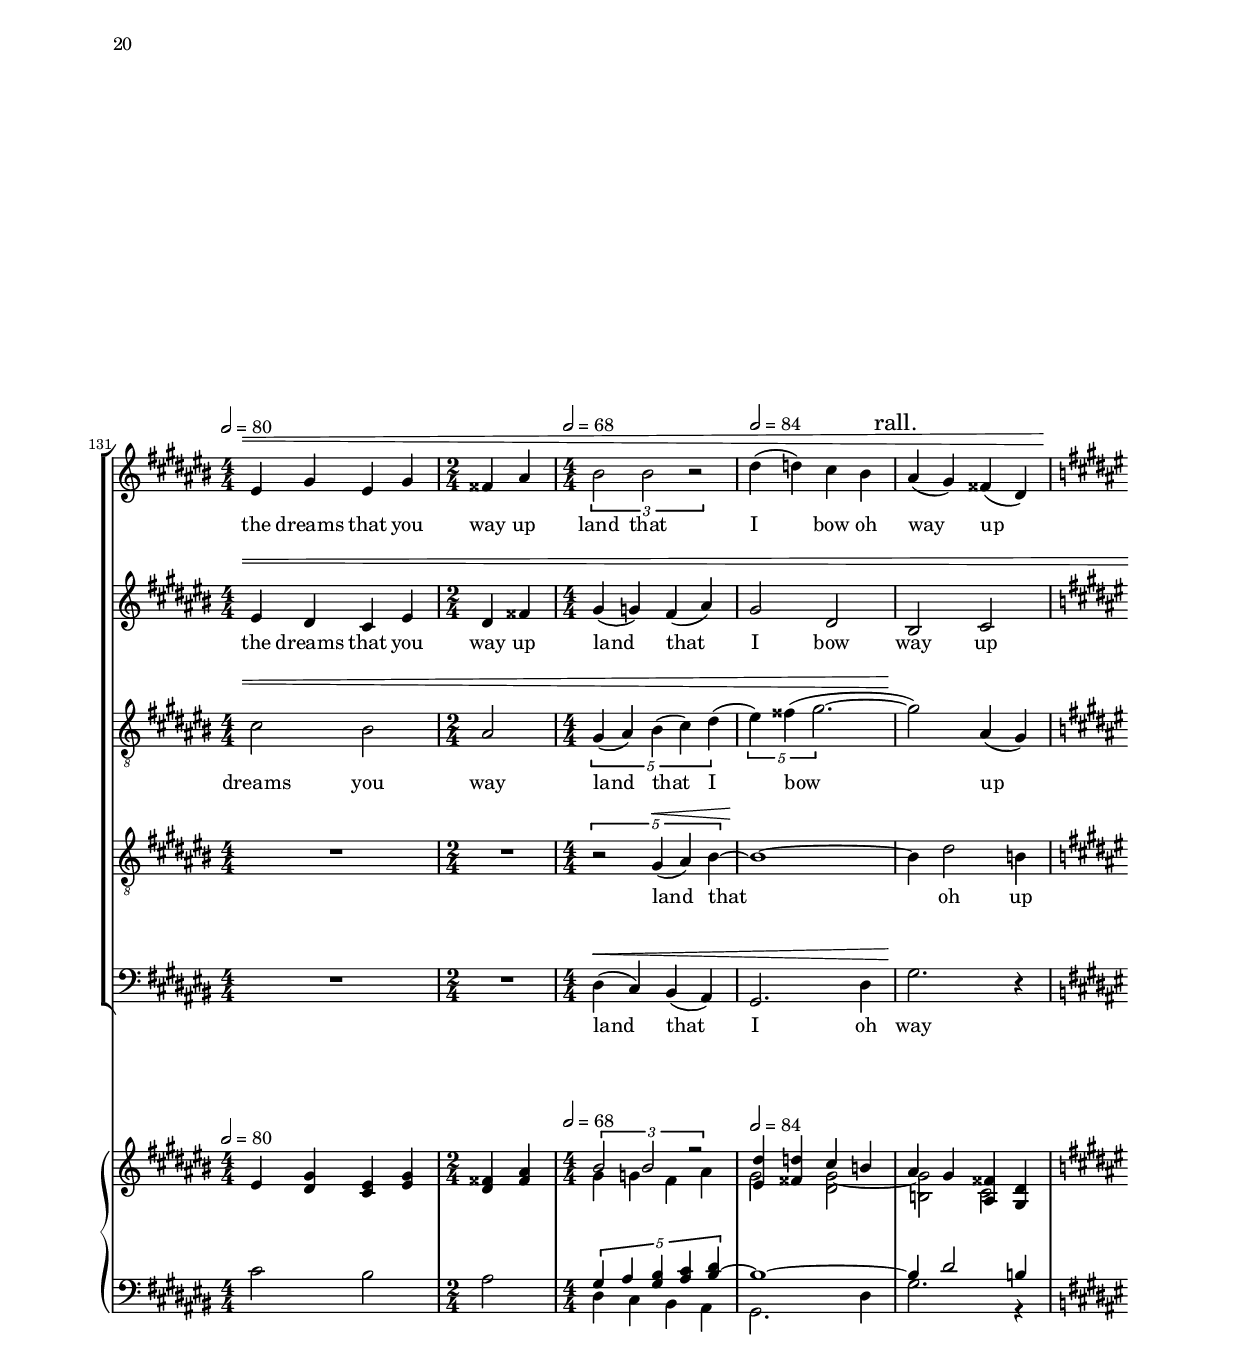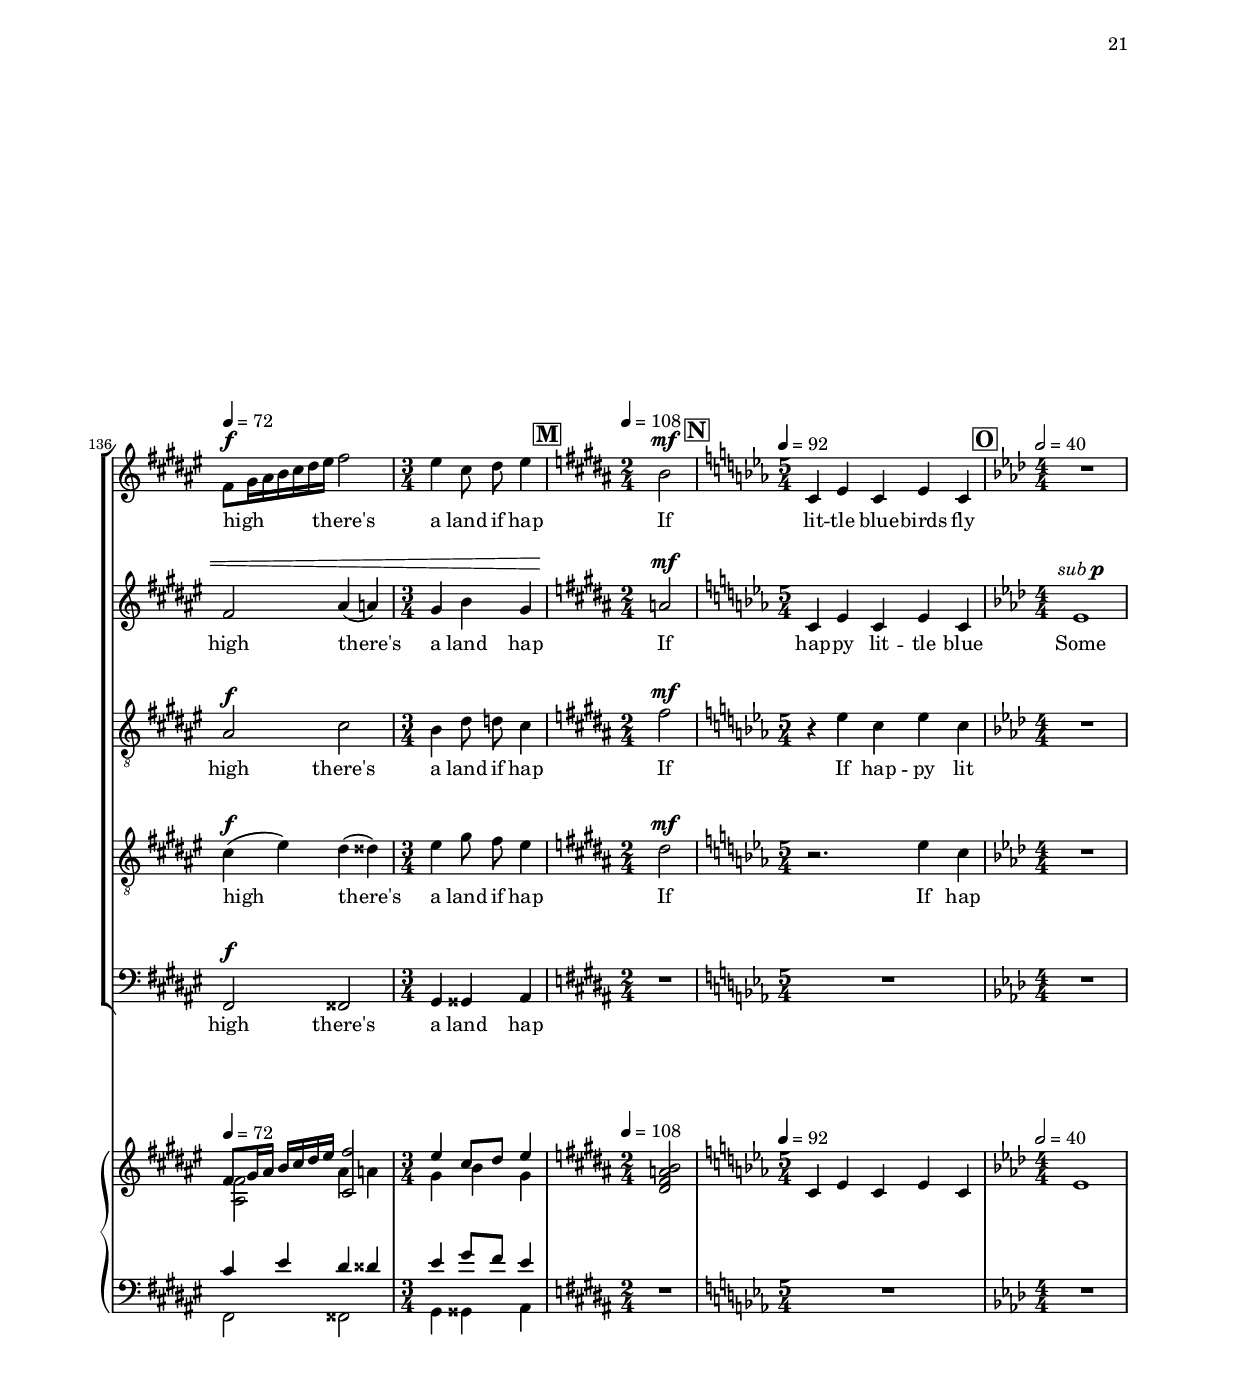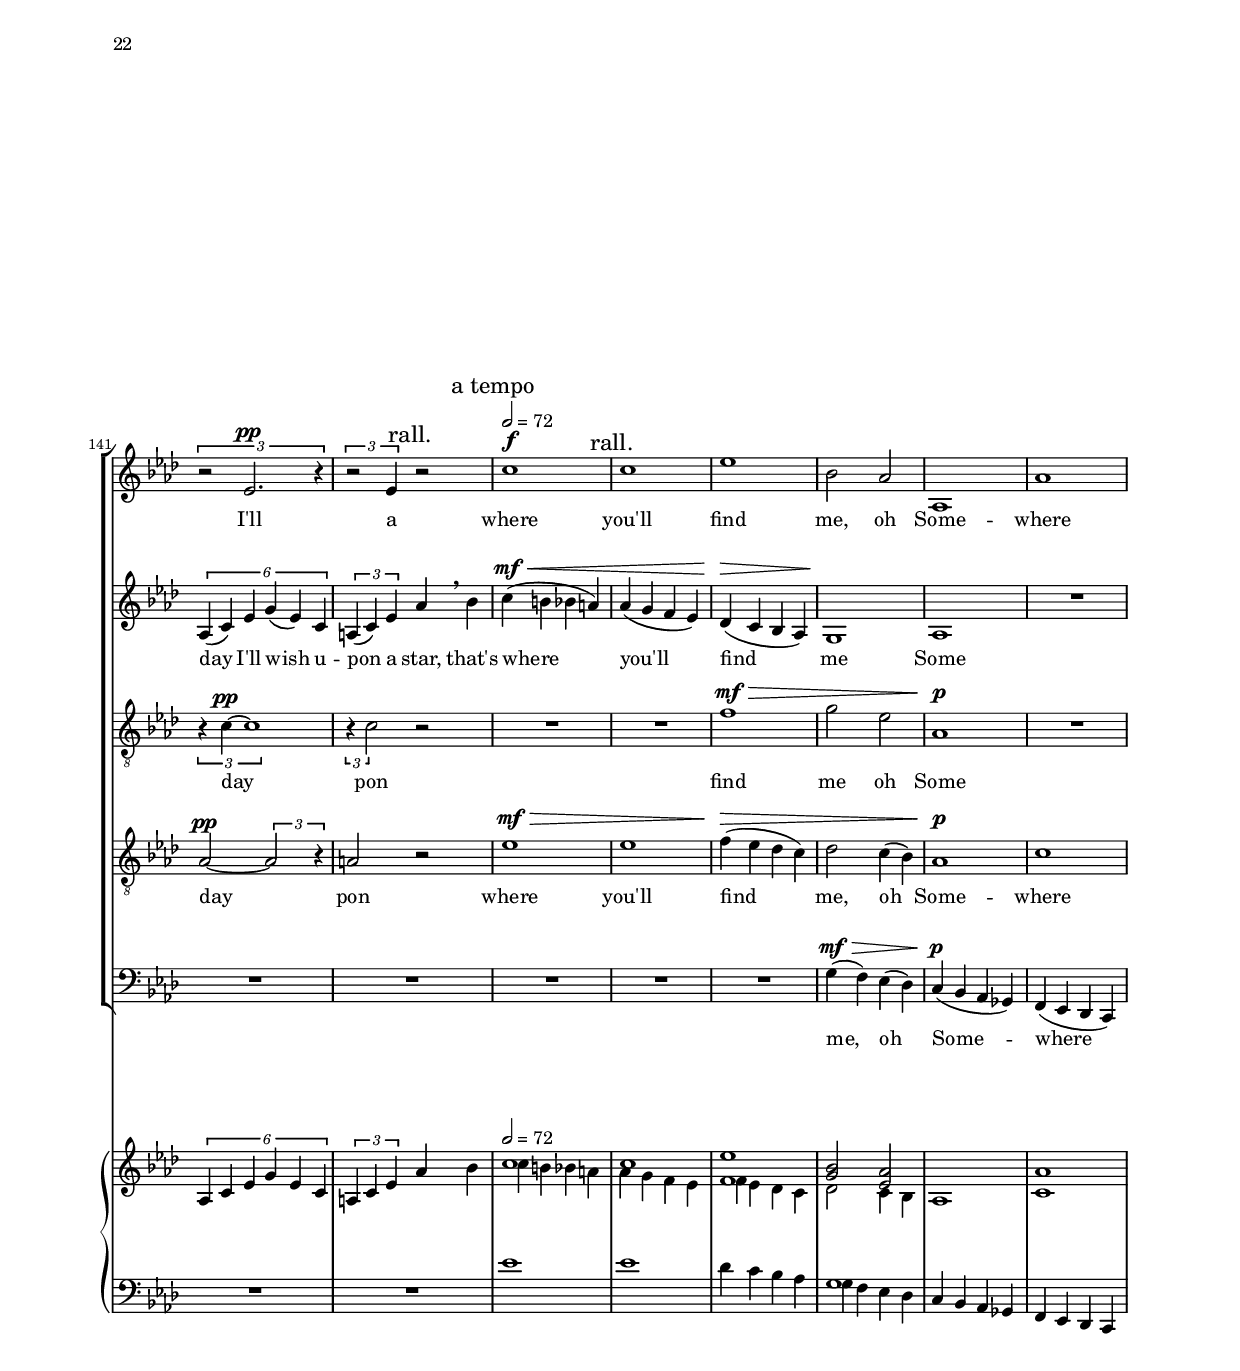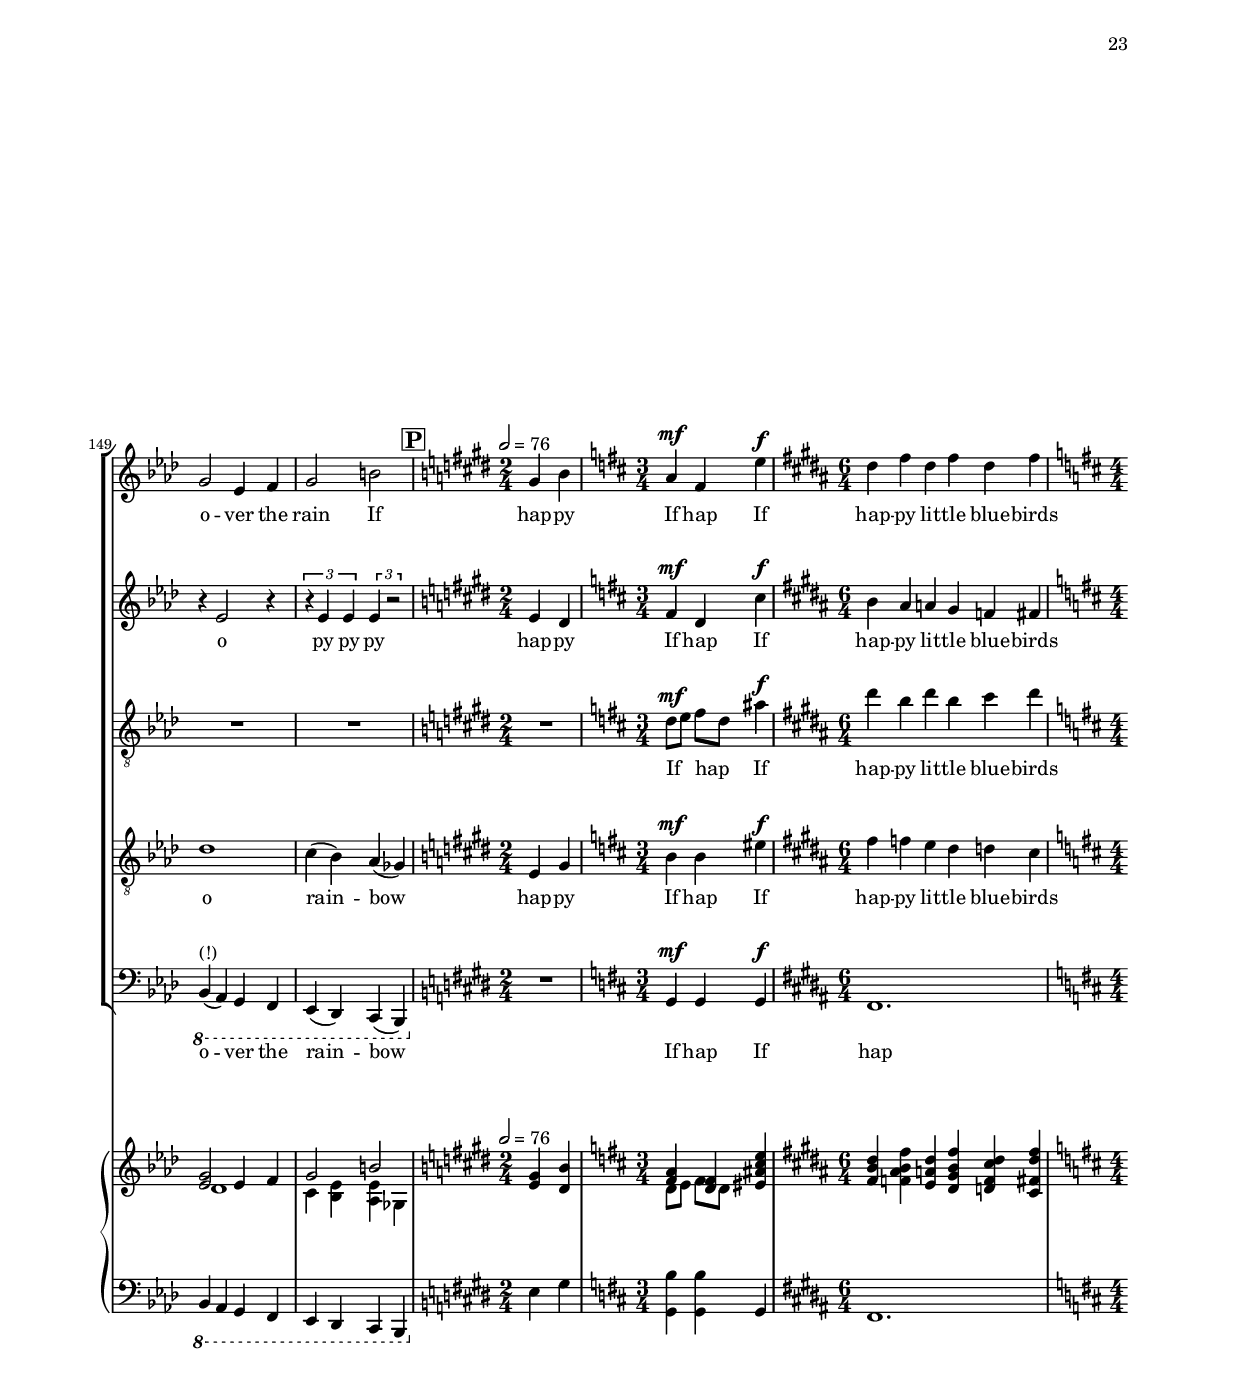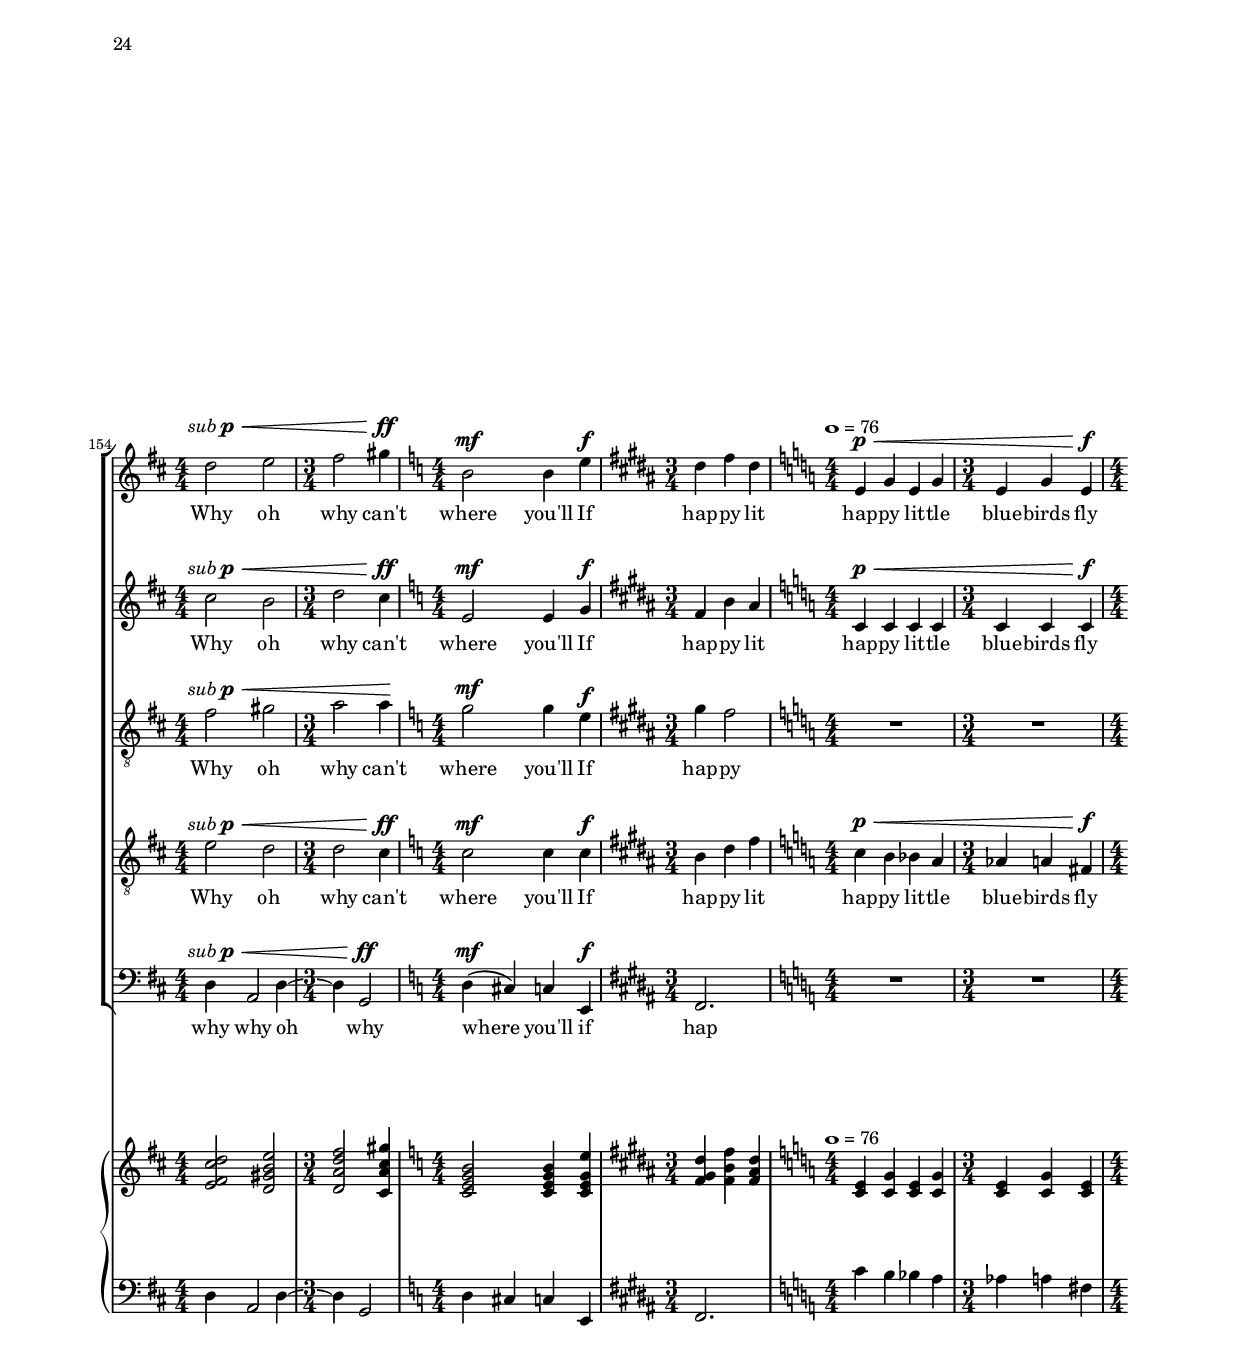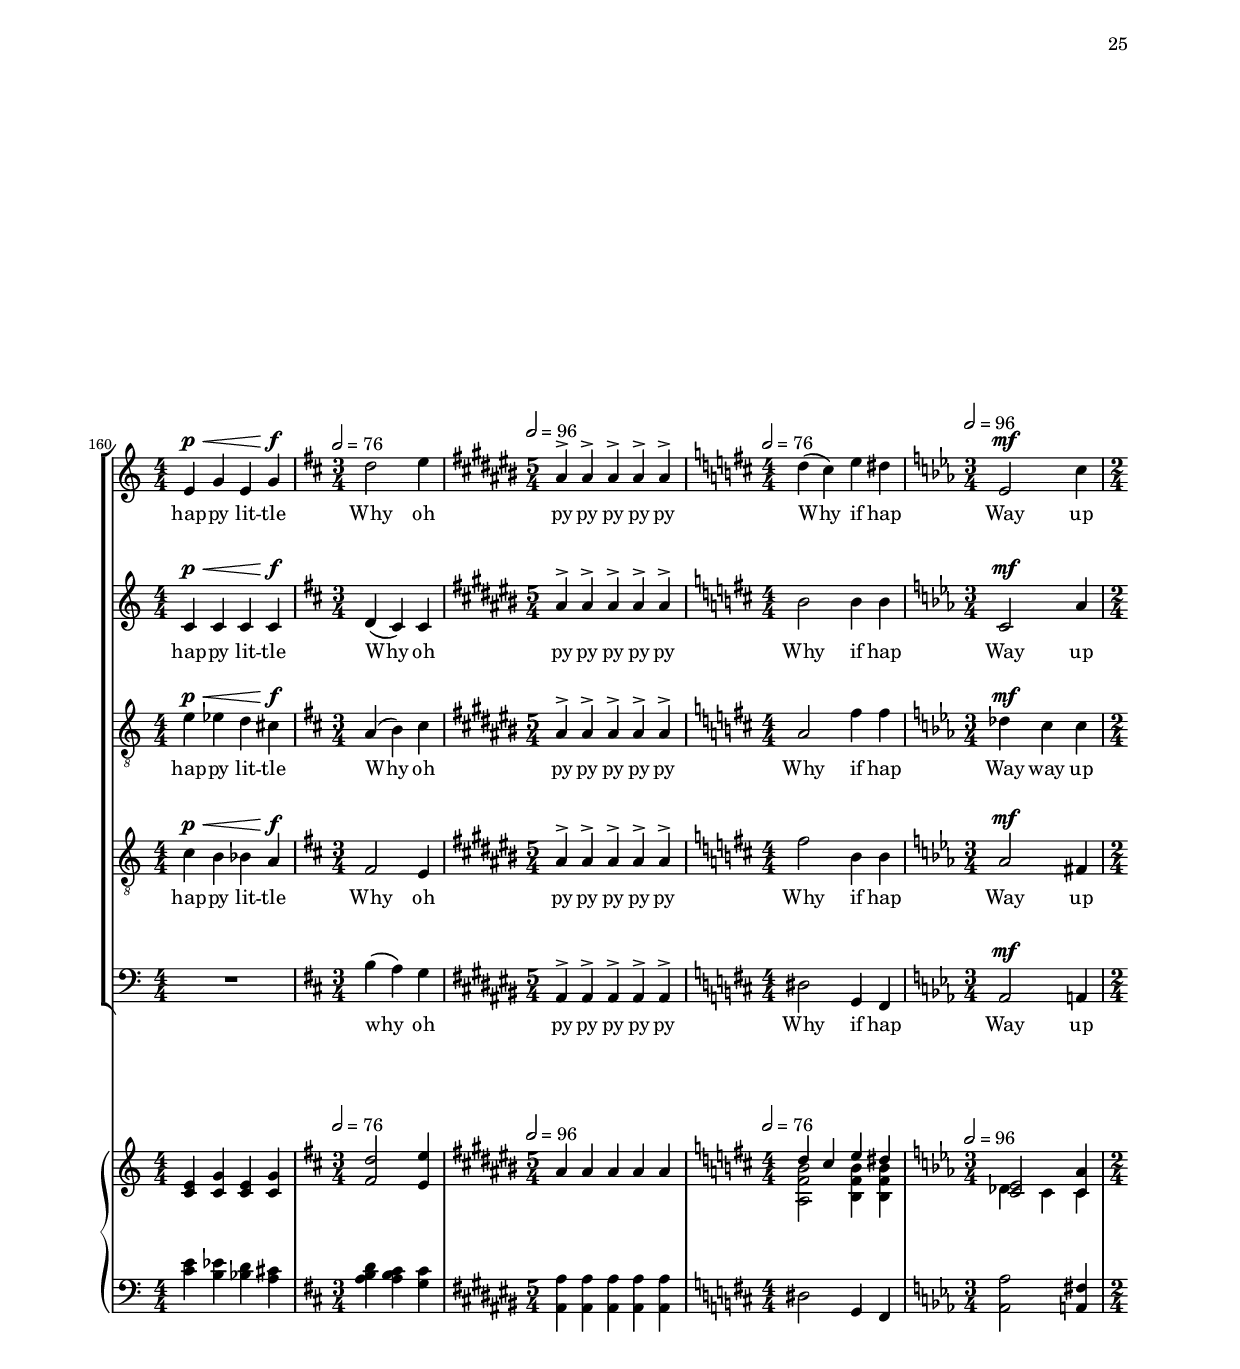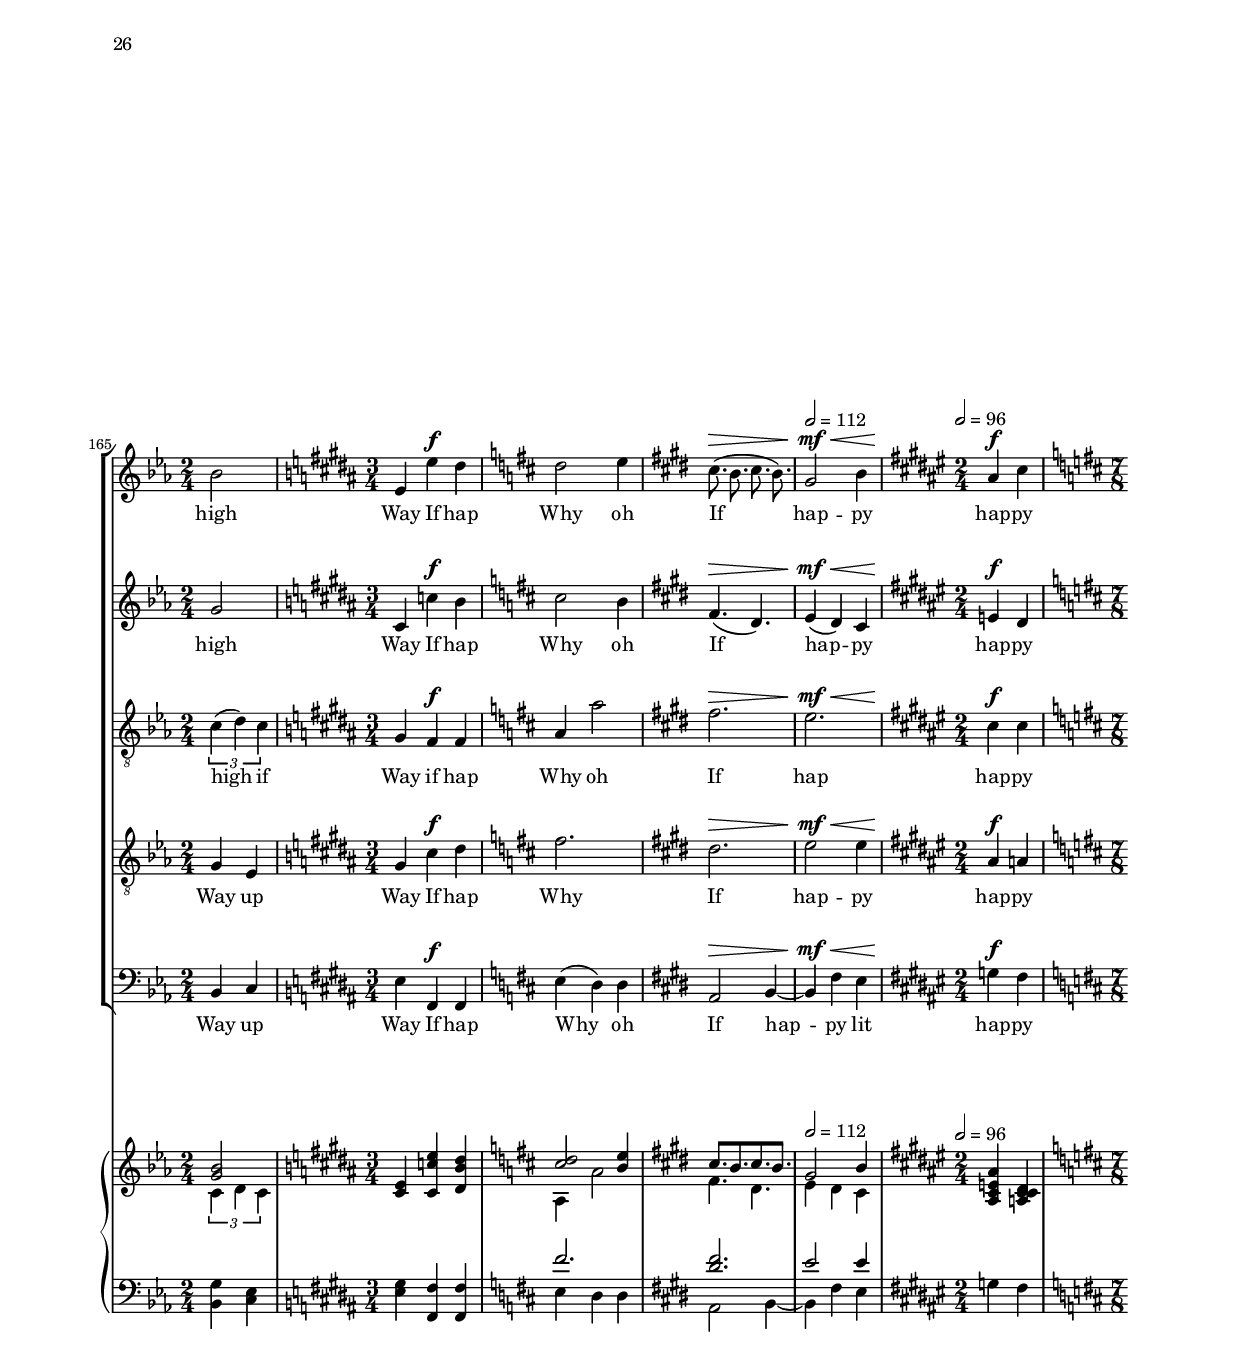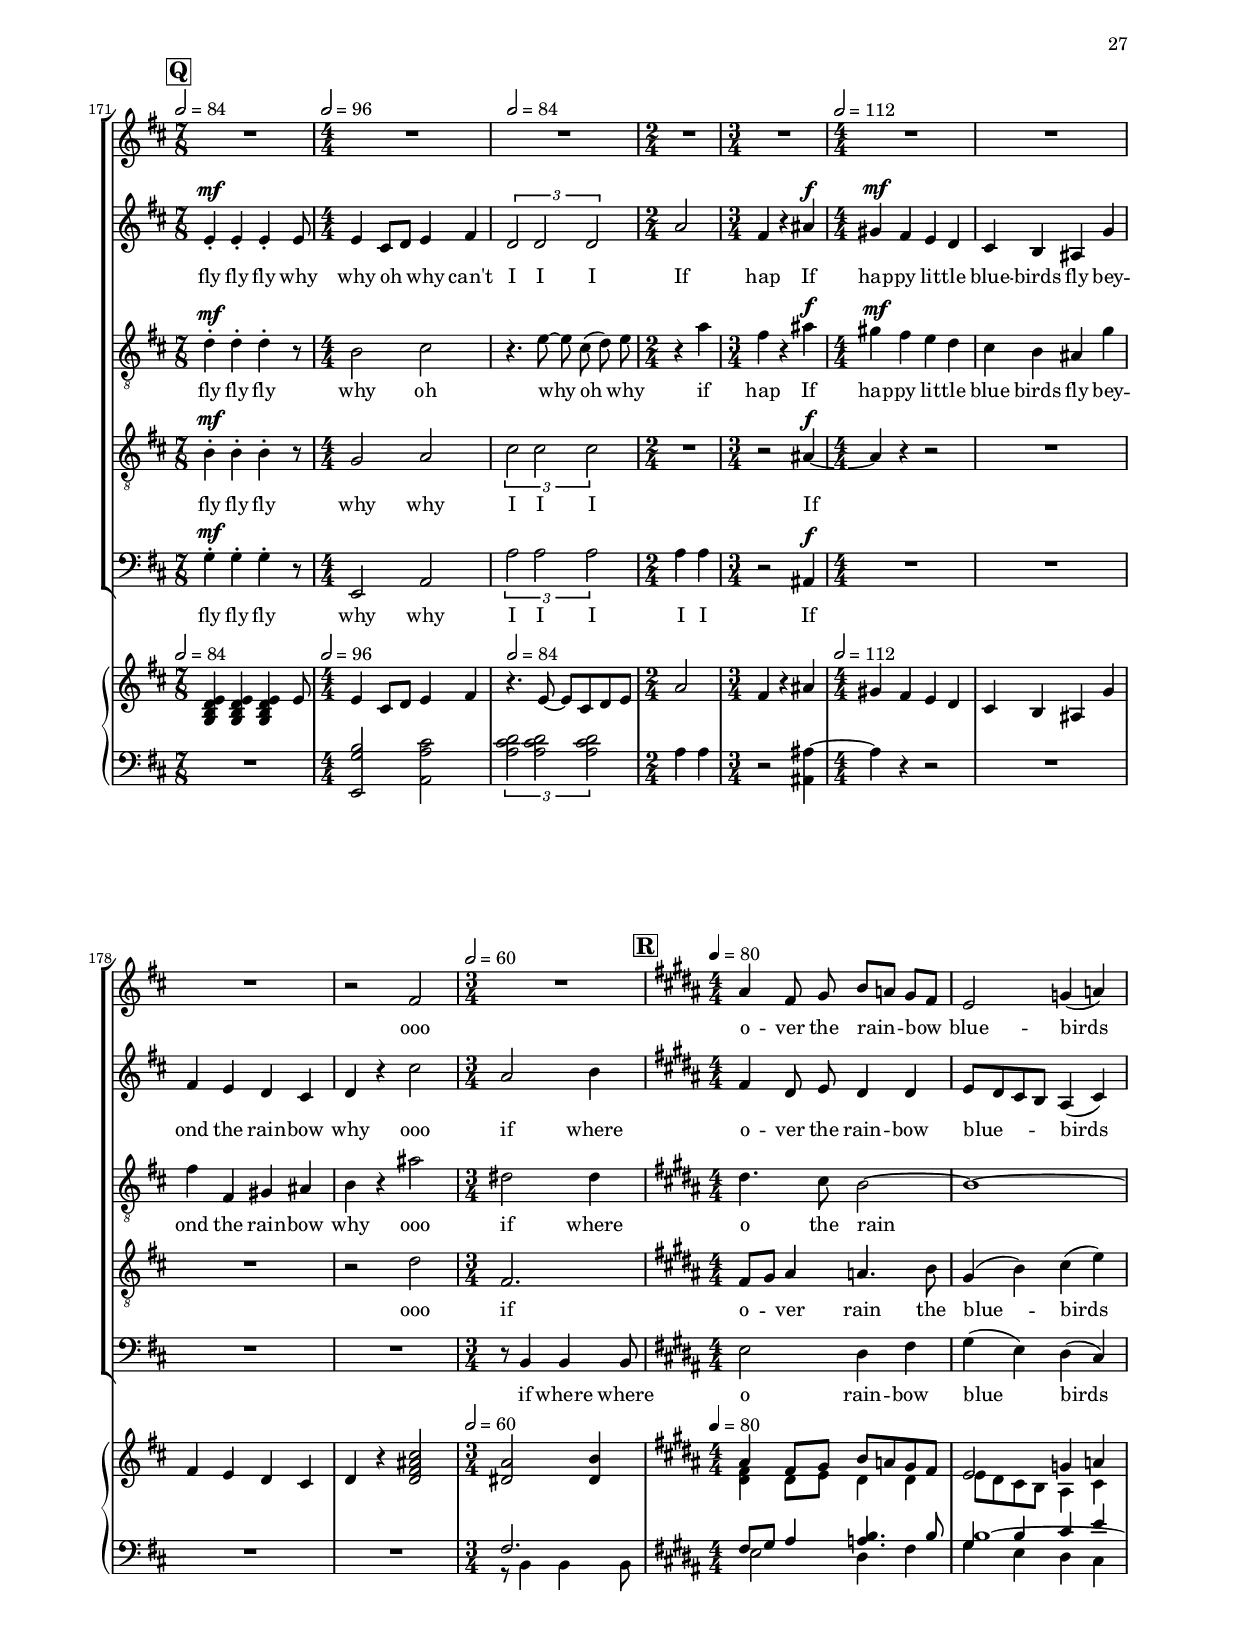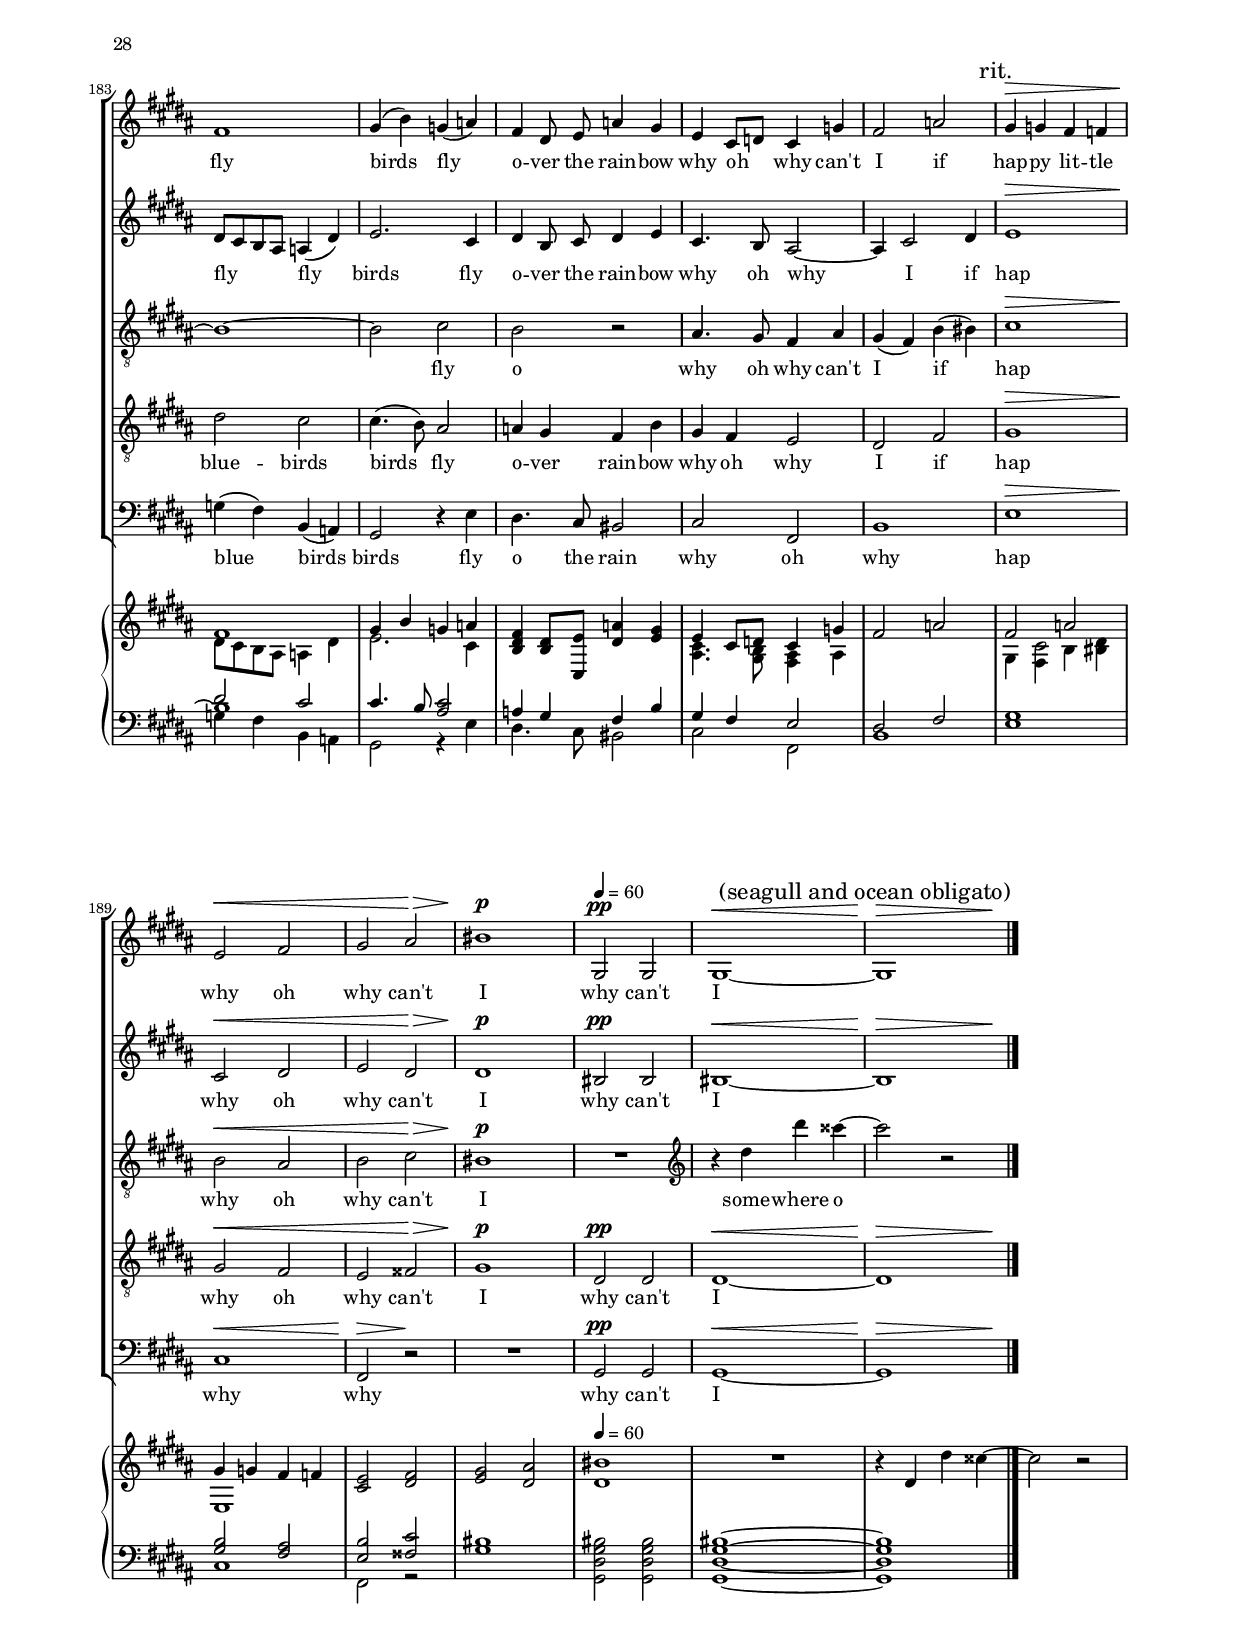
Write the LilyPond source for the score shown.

%%% RECURRENT "SOME" !!!

\paper {
  ragged-right = ##f
  left-margin = 0.75\in
  right-margin = 0.75\in
  top-margin = 0.5\in
  bottom-margin = 0.6\in
  ragged-last-bottom = ##f
  max-systems-per-page = #2
}
\header {
  %title = "wal'dOz"
  title = "rain real come"
  subtitle = "for Mirkku"
  %title = "Somewhere Over the Rainbow"
  composer = "Harold Arlen"
  poet = "E.Y. Harburg"
  arranger = "arr. Mike Solomon"
  %arranger = "arr. (anon)"
}

%{
  Mirku says...
  1) Use slurs AND beams instead of just beams.
  2) Beam according to measure
  3) LOOK INTO 7/8
  % 2.17.12 works
%}

%#(set-global-staff-size 14.14)
#(set-global-staff-size 15.87)

%%%%%% ending with E major
%%%%%% then D major
%%%%%% then B major (if happy)
%%%%%% then D major (why oh why)
%%%%%% C-major happy going down

\version "2.17.0"
\include "defs-devel.ly"



%{
\paper {
  #(define fonts
    (set-global-fonts
    #:music "cadence"
    #:factor (/ staff-height pt 20)
  ))
}
%}

%{
key =
#(define-music-function (parser location tonic pitch-alist music)
   ((ly:pitch? '()) (list? '()) ly:music?)
music)

accessoryKey =
#(define-music-function (parser location tonic pitch-alist music)
   ((ly:pitch? '()) (list? '()) ly:music?)
music)

hackKey =
#(define-music-function (parser location tonic pitch-alist)
   ((ly:pitch? '()) (list? '()))
#{

#})
%}

key =
#(define-music-function (parser location tonic pitch-alist music)
   ((ly:pitch? '()) (list? '()) ly:music?)
   (_i "Set key to @var{tonic} and scale @var{pitch-alist}.
If both are null, just generate @code{KeyChangeEvent}.")
;(format #t "TONIC ~a ~a ~a\n" tonic (ly:make-pitch -1 6 0) (equal? tonic (ly:make-pitch -1 6 0)))
(make-music 'SequentialMusic
'elements
(cons
   (cond ((null? tonic) (make-music 'KeyChangeEvent))
         ((null? pitch-alist)
          (ly:parser-error parser (_ "second argument must be pitch list")
                           location)
          (make-music 'SequentialMusic 'void #t))
         (else
          (ly:music-transpose
           (make-music 'KeyChangeEvent
                'tonic (ly:make-pitch 0 0 0)
                'pitch-alist pitch-alist)
           tonic)))
(ly:music-property music 'elements))))

accessoryKey =
#(define-music-function (parser location tonic pitch-alist music)
   ((ly:pitch? '()) (list? '()) ly:music?)
music)


hackKey =
#(define-music-function (parser location tonic pitch-alist)
   ((ly:pitch? '()) (list? '()))
#{

#})
%{
hackKey =
#(define-music-function (parser location tonic pitch-alist)
   ((ly:pitch? '()) (list? '()))
   (_i "Set key to @var{tonic} and scale @var{pitch-alist}.
If both are null, just generate @code{KeyChangeEvent}.")
   (cond ((null? tonic) (make-music 'KeyChangeEvent))
         ((null? pitch-alist)
          (ly:parser-error parser (_ "second argument must be pitch list")
                           location)
          (make-music 'SequentialMusic 'void #t))
         (else
          (ly:music-transpose
           (make-music 'KeyChangeEvent
                'tonic (ly:make-pitch 0 0 0)
                'pitch-alist pitch-alist)
           tonic))))

key =
#(define-music-function (parser location tonic pitch-alist music)
   ((ly:pitch? '()) (list? '()) ly:music?) 
  (if (or (equal? tonic (ly:make-pitch -1 5 -1/2))
          (or (equal? tonic (ly:make-pitch -1 6 -1/2))
              (or (equal? tonic (ly:make-pitch -1 2 -1/2)))))
      (make-music 'TransposedMusic
               'element (ly:music-transpose music (ly:pitch-diff (ly:make-pitch 0 1 1/2) (ly:make-pitch 0 2 -1/2))))
      music))

accessoryKey =
#(define-music-function (parser location tonic pitch-alist music)
   ((ly:pitch? '()) (list? '()) ly:music?) 
  (if (or (equal? tonic (ly:make-pitch -1 5 -1/2))
          (or (equal? tonic (ly:make-pitch -1 6 -1/2))
              (or (equal? tonic (ly:make-pitch -1 2 -1/2)))))
      (make-music 'TransposedMusic
               'element (ly:music-transpose music (ly:pitch-diff (ly:make-pitch 0 1 1/2) (ly:make-pitch 0 2 -1/2))))
      music))
%}

#(ly:set-option 'point-and-click #f)

#(set-global-staff-size 15.87)

%improv = \markup \italic "expressing an inner joy"

ksnote = \markup \justify {
  * Les tonalités aux bémols sont en fait des raccourcis enharmoniques pour
  des tonalités à plusieurs dièses et double dièses. Par exemple, \concat{si\hspace #0.2 \textFlat}
  majeur est toujours \concat{la \hspace #0.2 \textSharp} majeur, \concat {mi\hspace #0.2 \textFlat} égale \concat{re\hspace #0.2 \textSharp} et ainsi
  de suite. C'est pour cette raison que des fois il y a une liaison
  de prolongation enharmonique \concat{(la\hspace #0.2 \textSharp} lié à \concat{si\hspace #0.2 \textFlat ,} par exemple)
  que vous devriez interpréter comme une liaison normale entre deux notes
  pareilles.
}

\paper {
  footnote-separator-markup = \markup { \column { " "\override #`(span-factor . 1/5) { \draw-hline } }}
  footnote-padding = 5\mm
  top-system-spacing = #'((basic-distance . 1) (minimum-distance . 0) (padding . 1) (stretchability . 40))
  bottom-system-spacing = #'((basic-distance . 1) (minimum-distance . 0) (padding . 1) (stretchability . 50))
}

marks = {

}

soprano = \relative c' {
  
}

sopranoWords = \lyricmode {
}

mezzo = \relative c' {
}

mezzoWords = \lyricmode {
}

alto = \relative c' { %\autoBeamOff
}

altoWords = \lyricmode {

}

tenor = \relative c' { %\autoBeamOff
}

tenorWords = \lyricmode {

}

bass = \relative c' {
}

bassWords = \lyricmode {
}

%%% 661
marksProof = {
  \tempo 2=40
  \time 4/4
  s1*3 |
  \tempo 2=72
  s1 |
  \mark "rall."
  \unfoldChange #144 #60 #54
    s4 |
}

sopranoProof = \relative c' {
   \key aes \major { \relative c' {
  R1\! |
  \times 2/3 { r2 ees2.^\pp r4 } |
  \times 2/3 { r2 ees4 } r2 |
  c'1^\f |
  c |
  ees |
  bes2 aes2 |
  aes,1 |
  aes' |
  g2 ees4 f |
  g2 } \relative c'' {
 b2 |
}}}

sopranoProofWords = \lyricmode {
  I'll
  a
  where you'll find me, oh
  Some -- where
  o -- ver the rain % -- bow
}

mezzoProof = \relative c' {
   \key aes \major { \relative c' {
  ees1^\subPd |
  \times 4/6 { aes,4 ( c ) ees g ( ees ) c } |
  \times 2/3 { a ( c ) ees } \mark "rall." aes4 \breathe  bes |
  \mark "a tempo"
  c^\mf^\< ( b bes a ) |
  aes ( g f ees ) |
  des\!\> ( c bes aes ) |
  g1\! |
  aes |
  R1 |
  r4 ees'2 r4 |
  \times 2/3 { r4 ees4 ees } \times 2/3 { ees r2 } |
}}}

mezzoProofWords = \lyricmode {
  Some day I'll wish u -- pon a star, that's
  where you'll find me
  Some
  o
  py py py
}

altoProof = \relative c' { %\autoBeamOff
   \key aes \major { \relative c' {
  %\clef treble %\clef alto
  R1\! |
  \times 2/3 { r4 c4^\pp ~ c1 } |
  \times 2/3 { r4 c2 } r2 |
  R1 |
  R1 |
  f1^\mf^\> |
  g2 ees |
  aes,1^\p |
  R1 |
  R1 |
  R1 |
  %r2. c4 |
}}}

altoProofWords = \lyricmode {
  day
  pon
  find me oh
  Some
}

tenorProof = \relative c' { %\autoBeamOff
   \key aes \major { \relative c' {
  %\clef "treble_8"
  R1\! |
  aes2^\pp ~ \times 2/3 { aes2 r4 } |  
  a2 r |
  ees'1^\mf^\> |
  ees |
  f4\!^\> ( ees des c ) |
  des2 c4 ( bes ) |
  aes1^\p |
  c1 |
  des |
  c4 ( bes ) aes ( ges ) |
}}}

tenorProofWords = \lyricmode {
  day
  pon
  where
  you'll find me, oh
  Some -- where o rain -- bow
}

bassProof = \relative c' {
  %\clef bass
   \key aes \major { \relative c' {
  R1\! |
  R1 |
  R1 |
  R1 |
  R1 |
  R1 |
  g4^\mf^\> ( f ) ees ( des ) |
  c^\p ( bes aes ges ) |
  f ( ees des c ) |
  \ottava #-1
  bes^"(!)" ( aes ) g f |
  ees ( des ) c ( bes ) |
  \ottava #0
}}}

bassProofWords = \lyricmode {
  me, oh
  Some -- where o -- ver the rain -- bow
}

midiBeginning = {
\tempo 2=136
\time 3/4
s2.*2 |
}

%%% 339
marksBeginning = {
  \tempo 2=136
  \time 2/4
  s2 |
  \time 3/4
  s2. |
  \time 5/8
  s1*5/8 |
  \tempo 4=180
  %\mark \markup \huge "*"
  \time 7/8
  s1*7/8
  \tempo 4.=88
  \time 3/8
  s4.*2 |
  \tempo 2=84
  \time 7/8
  s1*7/8 |
  \time 3/4
  s2. |
  \tempo 2=68
  \time 4/4
  s1 |
  \time 7/8
  s1*7/8 |
  \tempo 2=136
  \time 3/4
  s2. |
  \time 2/4
  s2 |
  \time 6/8
  s2. |
  \time 6/4
  s1. |
  \time 5/8
  s1*5/8 |
  \time 2/4
  s2 |
  \time 3/4
  s2. |
}

sopranoBeginning = \relative c' { \autoBeamOff
  \hackKey b \major
\clef treble %@
   \key b \major {
  R2 |
  b2^\mf gis'4 |
  R1*5/8
}   \key ees \major { \relative c'' {
  %\footnote "" #'(0 . 0) \ksnote
  g4^\f ees8 f g4 aes8 |
  R4. |
  R4. |
  r4 f'8^\p ~ f4^\espressivo f,4^\mp |
}}   \key c \major {
  e4 g e-. |
  f2^\< g2 |
  a8^\f r r4 r4. |
}   \key b \major {
  R2. |
  R2 |
  b,2.^\mp |
  a1. |
  gis8 r4 r4 |
  ais'2^\f |
  cis2. |
}}

sopranoBeginningWords = \lyricmode {
  Birds fly
  o -- ver the rain -- bow
  I
  If hap -- py lit
  Why oh why
  there
  land
  once
  can't I
}

mezzoBeginning = \relative c' { \autoBeamOff
  \hackKey b \major
%\clef soprano %@
\clef treble
   \key b \major {
  R2 |
  gis2^\mf e'4 |
  R1*5/8 |
  %fis,4.^\mp dis'4 |
}   \key ees \major { \relative c' {
  ees4^\f ees4 ees4 ees8 |
  f4 d8 |
  bes8 [ bes' ] g |
  d4.^\trill^\> ~ d8^\mp r8 r4 |
}}   \key c \major {
  e4 ees d-. |
  r2 e2^\< |
  f8^\f r dis4 ~ dis4. |
}   \key b \major {
  R2. |
  fis,4^\mf^\> dis' |
  cis4.^\mp d |
  cis2 cis c |
  b8 r4 r4 | %cis8 r |
  g2^\f |
  fis2. |
}}

mezzoBeginningWords = \lyricmode {
  Birds fly,
  %Birds fly
  o -- ver rain -- bow
  Why, oh why can't
  I
  hap -- py lit
  oh why some
  way up high
  a land heard of once %once
  can't I
}

altoBeginning = \relative c { \autoBeamOff
  \hackKey b \major
%\clef alto %@
\clef "treble_8"
   \key b \major {
  R2 |
  e2^\mf b'4 |
  fis4.^\mp dis'4 |
}   \key ees \major { \relative c' {
  bes4^\f aes g4 r8 |
  r8 d'8 bes |
  aes [ f ] ees'
  bes4.^\> ~ bes8^\mp r8 r4 |
}}   \key c \major {
  c4 ces bes-. |
  f'4 ( e ) d ( c ) |
  b8 r r4 r4. |
}   \key b \major {
  b2^\mf gis'4 |
  fis2 |
  gis,4. e' |
  \times 3/5 { dis2 b cis dis e }
  cis8 r4 r4 |
  e2^\f |
  dis2. |
}}

altoBeginningWords = \lyricmode {
  Birds fly,
  Birds fly
  o -- ver rain
  why oh why can't
  I
  hap -- py lit
  why oh why
  way up high
  there's a land that I heard of once
  can't I
}

tenorBeginning = \relative c { \autoBeamOff
  \hackKey b \major
  \clef "treble_8"
%\clef tenor %@
   \key b \major {
  R2 |
  R2. |
  R1*5/8 |
  %r4. fis4^\mp | 
}   \key ees \major { \relative c' {
  des4^\f b4 d4 c8 |
  %r8 aes4 ~ |
  %aes8. r8. |
  r4 aes8 |
  f [ d ] c' |
  g4.^\> ~ g8^\p r8 r4 |
}}   \key c \major {
  R2. |
  r2 e'4.^\mf^\< d8 ~ |
  d8^\f r r4 r4. |
}   \key b \major {
  fis,4^\mf^\> ~ fis8 f ~ f4 |
  ais4.^\mp a8 ~ |
  a4 gis8 ~ gis4 g8 ~ |
  g4 fis2 a4 ~ a8 gis ~ gis4 |
  e8 r4 r4 |
  cis2^\f |
  b2. |
}}

tenorBeginningWords = \lyricmode {
  %fly
  o -- ver rain -- bow
  oh why can't
  I
  oh why
  way up high
  there's a land that heard of once
  can't I
}

bassBeginning = \relative c' { \autoBeamOff
  \hackKey b \major
  \clef bass
   \key b \major {
  \tag #'normal { \cricket \tri c2^\f^\markup \italic "bruit blanc" } \tag #'piano { R2 } |
  R2. |
  R1*5/8 |
}   \key ees \major { \relative c {
  \tag #'normal { \bNormal } \tag #'piano { }
  bes4 g c4. % r16
  %R1*15/16 |
  r8 bes4 ~ |
  bes8. r8. |
  r8 ees4 ~ ees8 r8 r4 |
}}   \key c \major {
  R2. |
  r4 d,4^\mp^\< ~ d2 ~ |
  d8 g,8^\f r4 r4. |
}   \key b \major {
  r8. a^\mf^\> dis f, |
  \times 2/3 { cis'4^\mp c gis } |
  cis8. bis fis f |
  \times 6/8 { bes4 a e aes g ees ges e } |
  d8 r4 r4 |
  r4 fis^\f |
  b2. |
}}

bassBeginningWords = \lyricmode {
  [shshsh]
  o -- ver rain
  why
  I
  why
  why
  dum dum dum
  dum dum dum dum dum dum dum
  dum dum dum dum dum dum dum dum dum
  can't I
}

%%% 287
marksTriumphal = {
  \tempo 4=72
  \time 4/4
  s1*11 |
  \time 5/4
  \tempo 2=64
  s4 \mark "rall." % s1 |
  \unfoldChange #128 #104 #8
  \time 6/4
  \tempo 2=52
  s1. |
  \time 3/4
  s2. |
  \tempo 4=74
  \time 2/4
  s2 |
  \tempo 4=172
  \time 5/4
  s1*5/4 |
  \tempo 4=96
  \time 2/4
  s2 |
  \time 3/4
  %\tempo 4=92
  s2. |
}

sopranoTriumphal = \relative c'' { %\autoBeamOff
   \key b \major {
  r2 b^\p |
  r2. a4 |
  R1 |
  R1 |
  r2 e4 ( fis ) |
  dis4 b8 cis dis4 e |
  cis4 ais8 b cis4 dis |
  b4.^\< ( cis8 \times 2/3 { dis [ e fis ] ) } gis16 [ a ] b cis |
  dis2^\mf ~ ( dis8 [ b ) ] \times 2/3 { gis b dis } |
  fis2 ~ ( fis8 [ dis ) ] \times 2/3 { b^\< dis fis } |
  ais2^\f ( a |
}   \key ees \major { \relative c''' {
  aes8 ) bes,^\mp c d ees f g aes bes c |
  d4 ( \glissando bes ) bes ( \glissando g ) g ( \glissando d ~ |
  d c2 ) |
}}   \key b \major {
  R2 |
}   \key ees \major {
  R1*5/4 |
}   \key b \major {
  R2 |
}   \key d \major {
  r2 r32 fis,8..^\pp |
}}

sopranoTriumphalWords = \lyricmode {
  where
  bow
  a dream that I heard of
  once in a lul -- la -- by.
  A lul -- la -- by.
  A lul -- la -- by.
  A lul -- la -- by.
  lu u u u u u u u u u u u 
}

mezzoTriumphal = \relative c'' { %\autoBeamOff 
   \key b \major {
  R1 |
  ais4^\p ~ \times 2/3 { ais8 fis gis } ais4 b |
  r2 gis2 |
  r4 fis2 r4 |
  r2 cis |
  b4 r2. |
  r2 ais4 b |
  a2^\< ( \times 2/3 { b8 [ cis dis ] ) } e16 [ fis ] gis a |
  b2.^\mf ~ \times 2/3 { b8 gis b } |
  dis2. ~ \times 2/3 { dis8^\< b dis } |
  fis1^\f ~ |
}   \key ees \major { \relative c''' {
  ges8 r8 r4 r2 r4 |
  r4 f4^\mp ~ f4. r8  r8 f'4. ~ ( |
  f8 \glissando d ~ d4 ) r4 |
}}   \key b \major {
  R2 |
}   \key ees \major { \relative c'' {
  aes4^\mf g ees8 f g4 aes |
}}   \key b \major {
  R2 |
}   \key d \major {
  R2. |
}}

mezzoTriumphalWords = \lyricmode {
  o -- ver the rain -- bow
  up high
  a dream
  lul -- la -- by.
  A lu -- la -- by.
  lu -- la -- by.
  lu -- la -- by.
  u u
  the dreams that you dare to
}

altoTriumphal = \relative c' { %\autoBeamOff
   \key b \major {
  %\clef treble %\clef alto
  R1 |
  r4 \times 2/3 { r8 fis^\p f } e4 dis |  
  r2 e |
  r4 dis2 r4 |
  gis,2 ais |
  fis4 r fis gis |
  e r fis gis |
  fis2^\< ~ fis8 b4 dis8 |
  gis1^\mf |
  b |
  dis^\f ~ |
}   \key ees \major { \relative c'' {
  ees8 r8 r4 r2 r4 |
  g,2^\mp\trill^\espressivo bes\trill^\espressivo d4 ( c |
  bes aes g ) |
}}   \key b \major {
  R2 |
}   \key ees \major {  \relative c' {
  f4^\mf ees ees ees r |
}}   \key b \major {
  gis,,2^\p |
}   \key d \major {
  R2. |
}}

altoTriumphalWords = \lyricmode {
  ver the rain -- bow
  up high.
  There's a dream
  heard of once
  lul -- la -- by.
  lul -- la by.
  by.
  by.
  u u u 
  the dreams you dare
  and
}

tenorTriumphal = \relative c' { %\autoBeamOff
  %\clef "treble_8"
   \key b \major {
  b2^\p r |
  R1 |
  gis2 r |
  r4 bis2 r4 |
  e,2 g |
  ais4 b8 ais a4 gis4 |
  gis ais8 gis fis4 e |
  dis2.^\< fis4 |
  e8^\mf b' e2 ~ e8 fis |
  g2.. a8 |
  b1^\f ~ |
}   \key ees \major { \relative c' {
  ces'8 r8 r4 r2 r4 |
  r2 r4 d,^\mp ( \glissando bes ) bes ( \glissando |
  g4. \glissando bes8 ~ bes4 ) |
}}   \key b \major {
  gis,2^\p |
}   \key ees \major {
  R1*5/4 |
}   \key b \major {
  e2^\p |
}   \key d \major {
  R2. |
}}

tenorTriumphalWords = \lyricmode {
  Some
  way
  high.
  There's a dream that I heard of
  once in a lul -- la -- by.
  a lul -- la -- by.
  la -- by.
  la -- by.
  u
  u
  and
  and
}

bassTriumphal = \relative c { %\autoBeamOff
  %\clef bass
   \key b \major {
  R1 |
  R1 |
  e2^\p r |
  R1 |
  R1 |
  r2. gis,4 |
  cis4. r8 fis4 fis, |
  b2^\< ~ b8 fis' b16 a gis fis |
  e4.^\mf b8 e,2 ~ |
  e8 r8 e'2 b'4^\< |
  f'4^\f ( e ) ees d |
}   \key ees \major { \relative c' {
  des8 r8 r4 r2 r4 |
  r4 ees,4^\mp ~ ees2 ~ ees ~ |
  ees4. r8 r4 |
}}   \key b \major {
  e,2^\p |
}   \key ees \major { \relative c {
  f4^\mf bes b d c |
}}   \key b \major {
  R2 |
}   \key d \major {
  e4^\mf^\< cis8 [ d ] e8\! r8 |
}}

bassTriumphalWords = \lyricmode {
  way
  of once
  lul -- la -- by
  la -- by a lul -- la -- by. a -- by.
  lul -- la -- by.
  lul -- la -- by.
  u
  and
  the dreams you dare to
  why oh why
}

%%% 358
marksDecel = {
  \tempo 4=92
  \time 4/4
  s1 |
  \time 5/4
  s1*5/4 |
  \time 4/4
  s1 |
  \time 3/4
  s2. |
  s2. |
  s2. |
  s2. |
  \time 4/4
  s1 |
  s1 |
  s1 |
  s1 |
  \time 6/4
  s1. |
  \time 4/4
  s1 |
  \time 5/4
  s1*5/4 |
  \time 4/4
  s1*4 |
}

sopranoDecel = \relative c'' { %\autoBeamOff
   \key aes \major { \relative c'' {
  R1 |
  R1*5/4 |
  R1 |
  R2. |
  R2. |
  c2. |
  g |
  R1 |
  aes,2. ~ aes4 \glissando |
  aes''4-. r2. |
  R1 |
  bes,2 bes des4-. r4 |
}}   \key b \major {
  R1 |
  R1*5/4 |
  R1*4 |
}}

sopranoDecelWords = \lyricmode {
  find me
  some -- where
  blue -- birds find
}

mezzoDecel = \relative c' { %\autoBeamOff 
   \key aes \major { \relative c' {
  ees1^"not nec full mes" |
  aes8 aes g g f f ees ees des des |
  \times 2/3 { c4 bes bes' } g4 gis |
  a2. |
  a |
  f |
  e |
  r4 ees2. |
  aes,2. ~ aes4 \glissando |
  aes'4-. r2. |
  g1^\espressivo |
  bes4 ( a ) aes ( g ) ges4-. r4 |
}}   \key b \major {
  r2 e |
  dis4 b8 ( cis ) dis4 gis2 |
  eis4 gis4 r2 |
  eis4 gis r2 |
  eis2 r2 |
  R1 |
}}

mezzoDecelWords = \lyricmode {
  some day I'll wish u -- pon a star and
  wake up where the clouds are that's
  where you'll find me.
  Oh some -- where o
  blue -- birds find
  then oh why can't if
  hap -- py
  hap -- py
  ha
}

altoDecel = \relative c' { %\autoBeamOff
   \key aes \major { \relative c' {
  R1 |
  R1*5/4 |
  r2. des4 |
  f4. ( e ) |
  d ( c ) |
  f4. ( e ) |
  d ( cis ) |
  R1 |
  aes1 |
  aes4-. r2. |
  g1^\espressivo |
  r1 fes'4-. r4 |
}}   \key b \major {
  gis,2 ais |
  cis8 ( b ) ais ( b ) fisis4 r2  |
  eis'4 eis r2 |
  eis4 eis r2 |
  eis2 fis, |
  dis' cis |
}}

altoDecelWords = \lyricmode {
  that's where you'll find me.
  some -- where o
  find
  why then oh why can't
  hap -- py
  hap -- py
  ha way up high
}

tenorDecel = \relative c' { %\autoBeamOff
  %\clef "treble_8"
   \key aes \major { \relative c' {
  R1 |
  c8 c bes bes aes aes g g f f |
  \times 2/3 { ees4 des d } ees e |
  f2. |
  fis |
  ais |
  b |
  R1 |
  R1 |
  R1 |
  R1 |
  r1 des4-. r4 |
}}   \key b \major {
  e,2 g |
  r2 ais4 r2 |
  eis'4 cis r2 |
  eis4 cis r2 |
  eis2 dis, |
  b ais |
}}

tenorDecelWords = \lyricmode {
  day I'll wish u -- pon a star and
  wake up where the clouds are that's
  where you'll find me.
  find
  why then can't
  hap -- py
  hap -- py
  ha
  way up high
}

bassDecel = \relative c' { %\autoBeamOff
  %\clef bass
   \key aes \major { \relative c' {
  R1 |
  R1*5/4 |
  R1 |
  R2. |
  R |
  g2. |
  gis |
  R1 |
  aes2. ~ aes4 \glissando |
  aes,4-. r2. |
  g1^\espressivo |
  R1. |
}}   \key b \major {
  cis2 e |
  R1*5/4 |
  R1 |
  R1 |
  r2 b |
  eis, fis |
}}

bassDecelWords = \lyricmode {
  find me.
  some -- where o
  why then
  way up high
}

%%% 504
marksCartoon = {
  \tempo 4=108
  \time 2/4
  s2 |
}

sopranoCartoon = \relative c'' { %\autoBeamOff
   \key b \major {
  b2^\mf |
}}

sopranoCartoonWords = \lyricmode {
  If
}

mezzoCartoon = \relative c'' { %\autoBeamOff 
   \key b \major {
  a2^\mf |
}}

mezzoCartoonWords = \lyricmode {
  If
}

altoCartoon = \relative c' { %\autoBeamOff
   \key b \major {
  fis2^\mf |
}}

altoCartoonWords = \lyricmode {
  If
}

tenorCartoon = \relative c' { %\autoBeamOff
  %\clef "treble_8"
   \key b \major {
  dis2^\mf |
}}

tenorCartoonWords = \lyricmode {
  If 
}

bassCartoon = \relative c { %\autoBeamOff
  %\clef bass
   \key b \major {
  R2 |
}}

bassCartoonWords = \lyricmode {
}

%%% 600
%% ugh...kinda sux...fix
marksRestarts = {
  \tempo 4=84
  \time 5/8
  s1*5/8 |
  \tempo 2=88
  \time 4/4
  s1 |
  \time 5/4
  s1*5/4
  \time 2/4
  s2 |
  \time 5/8
  s1*5/8 |
}

sopranoRestarts = \relative c'' { %\autoBeamOff
   \key cis \major {
  gis4 eis8.-. gis8. |
}   \key c \major {
  R1 |
  R1*5/4
  R2 |
  %r4. e8-.^\mp e-. e-. r8 |
  r4 r16 gis16-.^\pp gis-. gis-. r8
  %R1*5/8 |
}}

sopranoRestartsWords = \lyricmode {
  Some day I'll
  py py py
}

mezzoRestarts = \relative c' { %\autoBeamOff 
   \key cis \major {
  disis4 eis8.-. disis8. |
}   \key ees \major { \relative c'' {
  r8 g4^\mf e8 \times 2/3 { a4 ( g ) f }
  \times 2/3 { d4^\mp ees f ~ } f8 g4 ees8
}} \key c \major { a'4^\f |
  fis8 a gis fis |
  << { e4. ~ e8 dis8 
} { 
s2^\> %s8
s8^\p 
} >> |
}}

mezzoRestartsWords = \lyricmode {
  Some day I'll
  some day
  rain -- bow
  in a lul -- la -- by
  Some day I'll wish u -- pon
  that's
}

altoRestarts = \relative c' { %\autoBeamOff
   \key cis \major {
  r4 r8. bis8. |
}   \key ees \major { \relative c' {
  r2 \times 2/3 { f4^\mf ( e ) d } |
  \times 2/3 { bes^\mp c d ~ } d8 ees4 d8 r4 |
  r4. } \key c \major { a8^\f |
  %<< { gis2 ~ gis4. ~  } { s2.^\> s8^\p } >> |
  << { gis4. ~ gis4 ~
} { 
s2^\> %s8
s8^\p 
} >> |
}}}

altoRestartsWords = \lyricmode {
  I'll
  rain -- bow in a lul -- la -- by
  u -- pon
}

tenorRestarts = \relative c' { %\autoBeamOff
  %\clef "treble_8"
   \key cis \major {
  gis4 cis8.-. gis8. |
}   \key ees \major { \relative c' {
  R1 |
\tupFrac
  \times 7/8 { aes4^\mp g f bes } g8 } \key c \major { a4 |
  d4 b^\f |
%  << { b2 ~ b4. |  } { s2.^\> s8^\p } >> |
  << { b4. ~ b4
} { 
s2^\> %s8
s8^\p 
} >> |
}}}

tenorRestartsWords = \lyricmode {
  Some day I'll
  in a lul -- la -- by some -- day wish on
}

bassRestarts = \relative c { %\autoBeamOff
  %\clef bass
   \key cis \major {
  R1*5/8 |
}   \key ees \major { \relative c' {
  r8 g4^\mf cis,8 d2 |
  f2^\mp bes,4. ees8 } \key c \major { r4 |
  d^\f dis |
%  << { e2 ~ e4. |  } { s2.^\> s8^\p } >> |
  << { e4. ~ e4
} { 
s2^\> %s8
s8^\p 
} >> |
}}}

bassRestartsWords = \lyricmode {
  some day rain lul -- la -- by day wish on
}

%%% 688
marksSurprises = {
  \time 2/4
  \tempo 2=60
  s2*2 |
  \time 5/8
  s1*5/8 |
  s1*5/8 |
  \time 4/4
  \tempo 2=88
  s1 |
  \time 2/4
  s2 |
  \time 4/4
  \mark "accel."
  << { \unfoldChange #172 #224 #20 } {
  s1 |
  \time 6/4
  s1. | } >>
  \time 4/4
  \tempo 2=112
  s1 |
  \time 6/4
  \mark "accel."
  \unfoldChange #224 #320 #24
  %s1.*2 |
  \tempo 2=80 % { \mark "city lights" %}
  \time 4/4
  s1*7 |
  \time 3/4
  s2. |
}

sopranoSurprises = \relative c'' { %\autoBeamOff
  \key e \major {
  a2 | % B7
  gis8. b16 ~ b4 |
  ais4 fis4 a8 | % ais4 fis8 gis ais4 b |
  b4 gis4. | % up -- on
  g2 a | % Why oh Why can't
  fis4 a | % day I (wish u...)
  gis4 e fis gis |
  a^\< fis dis e fis gis |
  e e fis gis |
  e b' gis b gis b |
  cis b gis b ais cis |
  b4^\f r8 b8 ~ b4 a |
  r4 d4 ~ d8 c4. |
  \times 2/3 { b4 a r } \times 2/3 { r cis e } |
  \times 2/3 { cis e cis } r8 d4 c8 |
  r4 cis4 r8 f ~ f4 |
  \times 2/3 { e g e } r8 d4 c8 |
  b4 a8 r r gis'4 fis8 ~ |
  fis4^\< e d4 |
}}

sopranoSurprisesWords = \lyricmode {
  if hap -- py
  blue -- birds fly
  be -- yond
  where o
  a -- bove
  trou -- bles melt like le -- mon drops
  and wake up where
  and wake up where
  the trou -- bles melt like le -- mon drops and wake up
  where where the
  where the trou -- bles
  trou -- bles melt like lem
  where the where like le -- mon drops
  where the trou -- bles
  where the trou -- bles
}

mezzoSurprises = \relative c' { %\autoBeamOff 
   \key e \major {
  R2 |
  R2 |
  R1*5/8 |
  R1*5/8 |
  e2 fis
  d4 c
  dis d cis d |
  cis^\< e dis cis e e e e e e |
  e4 dis e fis e fis gis fis e fis gis ais |
  a4^\f r8 fis8 ~ fis4 e |
  r4 a4 ~ a8 g4. |
  \times 2/3 { fis4 e r } \times 2/3 { r fis g } |
  \times 2/3 { a b a } \times 2/3 { g fis g }
  r8 fis ~ fis4 e8 r4 a8 ~ |
  \times 2/3 { a4 g fis } e8 fis4 e8 |
  d4 c8 r ais'2 ~ |
  ais4.^\< ais8 ais ais |
  %\times 2/3 { e4 g e } r8 d4 c8 |
  %b4 a8 r r gis'4 fis8 ~ |
  %fis4 e d4 |
}}

mezzoSurprisesWords = \lyricmode {
  where o
  a -- bove
  trou -- bles melt like
  le -- mon drops and wake up where and wake up where
  the trou -- bles melt like le -- mon drops and wake up
  where where the
  where the trou -- bles
  trou -- bles melt like le -- mon drops a -- way
  a
  where the trou -- bles
  where the trou -- bles
  where py py py
}

altoSurprises = \relative c' { %\autoBeamOff
   \key e \major {
  R2 |
  R2 |
  R1*5/8 |
  R1*5/8 |
  R1 |
  R2 |
  r2. e4 |
  e^\< cis a a cis cis b a cis cis |
  b b b b b b |
  b b b b cis e |
  dis4.^\f cis8 ~ cis4 r |
  cis4 e4 ~ e4. d8 ~ |
  d4 c fis e |
  d4. fis8 ~ fis a4 r8 |
  \times 2/3 { c,2 c4 } \times 2/3 { d e fis }
  \times 2/3 { g fis r } fis4 e8 d |
  \times 2/3 { gis4 b r } r8 fis4 e8 ~ |
  e^\< d4 c b8 |
}}

altoSurprisesWords = \lyricmode {
  like le -- mon drops and wake up where and wake up
  where
  the trou -- bles melt like le -- mon drops and wake up
  where the
  where the clouds are far be trou -- bles
  bove chim trou -- bles melt like le -- mon where the trou
  that's where where trou -- bles trou -- bles
}

tenorSurprises = \relative c' { %\autoBeamOff
  %\clef "treble_8"
   \key e \major {
  R2 |
  e8. dis16 ~ dis4 |
  cis4 ais dis8 |
  d4 d4 cis8 |
  c4 ( e ) d ( c ) |
  ais a |
  c b ais b |
  b^\< a gis fis a a |
  gis fis a a |
  gis a gis fis cis' a |
  gis a b a cis ais |
  b4.^\f a8 ~ a4 r4 |
  \times 2/3 { g4 b d ~ } \times 2/3 { d cis b } |
  \times 2/3 { a2 a r } |
  d4. c8 ~ \times 2/3 { c4 a b } |
  \times 2/3 { c d c } \times 2/3 { b a2 }
  \times 2/3 { c2 e4 } \times 2/3 { r b c } |
  \times 2/3 { d e2 ~ } \times 2/3 { e4 fis2 ~ } |
  \times 2/3 { fis4^\< gis2 ~ } gis4 |
}}

tenorSurprisesWords = \lyricmode {
  hap -- py
  blue -- birds fly
  be -- yond the
  where o
  a -- bove
  trou -- bles melt like le -- mon drops
  and wake up where
  and wake up where
  the trou -- bles melt like le -- mon drops and wake up
  where the
  trou -- bles melt like le -- mon drops
  that's where trou -- bles melt like le -- mon drops that's where
  where you
  where you'll find me
}

bassSurprises = \relative c { %\autoBeamOff
   \key e \major {
  R2 |
  r4 b4 ~ |
  b8 b4. r8 |
  fis16 gis b4. b8 |
  r8 fis8 b4 ~ b8 b4 r8 |
  r4 b |
  r2 b2 |
  b4^\< cis fis cis a b
  e cis a b |
  e4 fis, e dis cis dis
  e fis gis fis e fis |
  b^\f b b r |
  b c d e |
  r d c r |
  r b b r |
  r a b c |
  d r b b |
  r d4 c c |
  b8.^\< c d e |
}}

bassSurprisesWords = \lyricmode {
  hap -- py
  rai -- ny hap -- py
  so hap -- py hap
  like
  le -- mon drops and wake up where and wake up where
  the trou -- bles melt like le -- mon drops and wake up where
  the trou
  trou -- bles melt like
  trou -- bles
  trou -- bles
  trou -- bles melt like
  trou -- bles
  where you'll like trou -- bles melt like
}


%%% 651
marksOpera = {
  \tempo 2=80
  \time 4/4
  %\mark "accel."
  s1
  %\unfoldChange #80 #152 #8 %s1*4
  %\tempo 2=80
  \time 3/4
  s2. |
  \time 4/4
  s1*2
  \tempo 1=76
  s1*5 |
  \tempo 2=64
  \time 2/4
  s2 |
}

sopranoOpera = \relative c' { %\autoBeamOff
   \accessoryKey d \major {
  d2^\f^\> b'4 ( cis ) |
}   \key e \major {
  b ( bes a ) | %fis ) |
  dis,2^\mp a'4 ( b ) |
  gis e8 fis gis4 a^. |
} \key d \major {
  fis4^\mf a fis a |
  fis a g a |
  \times 2/3 { b,1 b'2 } |
  \times 2/3 { a2^> a^> a^> }
  \times 2/3 { a^> b,1 } |
} \key ees \major {
  c'4^\f^\> f, |
}}

sopranoOperaWords = \lyricmode {
  Skies are blue
  And the dreams that you dare to
  %hap -- py ha -- py
  %ha be -- yond the
  \repeat unfold 4 { hap -- py }
  Schloß where
  py py py py
  Some up fly
}

mezzoOpera = \relative c' { %\autoBeamOff 
   \accessoryKey d \major {
  \times 2/3 { d4^\> ( cis c ) } b2 |
} \key e \major {
  d4 ( cis c ) % e ) |
  b2^\mp fis' |
  e4 e8 dis cis4 cis^. |
  } \key d \major {
  d4^\mf fis d fis |
  d fis e fis |
  \times 2/3 { b,1 b'2 } |
  \times 2/3 { fis^> fis^> fis^> } |
  \times 2/3 { fis^> b,1 } |
} \key ees \major {
  aes'4^\f r |
}}

mezzoOperaWords = \lyricmode {
  Skies are blue
  And the dreams that you dare to
  %hap -- py hap -- py hap be -- yond the
  \repeat unfold 4 { hap -- py }
  Schloß where py py py py
  Some
  up
}

altoOpera = \relative c' { %\autoBeamOff
   \accessoryKey d \major {
  d2^\> fis |
} \key e \major {
  fis4 ( f e ) |
  dis2^\mp dis |
  e4 r r g4^. |
} \key d \major {  R1*5 |
 } \key ees \major { ees4^\f^\> aes, |
}}

altoOperaWords = \lyricmode {
  skies are blue
  and the
  dreams to
  up fly
}

tenorOpera = \relative c { %\autoBeamOff
   \accessoryKey d \major {
  %\clef "treble_8"
  d2^\> d' |
} \key e \major {
  a4 ( gis g\! ) |
  fis2^\mp a |
  b4 r %{ e4 %} r cis4^. |
} \key d \major {  d4^\mf r d r |
  d r d r |
  \times 2/3 { b1 b,2 } |
  \times 2/3 { a'^> a^> a^> } |
  \times 2/3 { a^> b1 } |
  } \key ees \major {
  c4^\f r4 |
}}

tenorOperaWords = \lyricmode {
  skies
  are blue and the dreams
  %{ dare %} to
  hap hap hap hap
  Schloß where py py py py some up
}

bassOpera = \relative c { %\autoBeamOff
  %\clef bass
   \accessoryKey d \major {
  b4^\> ( a ) gis ( b ) |
}  \key e \major {
  a ( cis e ) | %cis ) |
  dis^\mp ( fis ) cis' ( c ) |
  b %{bis cis%} r4 r a,^. |
} \key d \major {  R1*5 |
} \key ees \major {
  R2 |
}}

bassOperaWords = \lyricmode {
  skies are
  blue and the dreams %{ you dare %} to
}

%%% 518
marksStutter = {
  \time 7/8
  \tempo 2=84
  s1*7/8 |
  \time 4/4
  \tempo 2=96
  s1 |
  \tempo 2=84
  s1 |
  \time 2/4
  s2 |
  \time 3/4
  s2. |
  \tempo 2=112
  \time 4/4
  s1*4 |
  \time 3/4
  \tempo 2=60
  s2. |
}

sopranoStutter = \relative c' { %\autoBeamOff
   \key d \major {
  R1*7/8 |
  R1 |
  R1 |
  R2 |
  R2. |
  R1 |
  R1 |
  R1 |
  r2 fis |
  R2. |
}}

sopranoStutterWords = \lyricmode {
  ooo
}

mezzoStutter = \relative c' { %\autoBeamOff 
   \key d \major {
  e4-.^\mf e-. e-. e8 |
  e4 cis8 [ d ] e4 fis |
  \times 2/3 { d2 d d } |
  a'2 |
  fis4 r ais4^\f |
  gis^\mf fis e d |
  cis b ais g' |
  fis e d cis |
  d r cis'2 |
  a2 b4 |
}}

mezzoStutterWords = \lyricmode {
  fly fly fly why
  why oh why can't I I I
  If hap
  If hap -- py lit -- tle blue -- birds fly
  bey -- ond the rain -- bow why ooo
  if where
}

altoStutter = \relative c' { %\autoBeamOff
   \key d \major {
  d4-.^\mf d-. d-. r8 |
  b2 cis |
  r4. e8 ~ e cis ( d ) e |
  r4 a |
  fis r ais^\f |
  gis4^\mf fis e d |
  cis b ais g' |
  fis fis, gis ais |
  b4 r ais'2 |
  dis,2 dis4 |
}}

altoStutterWords = \lyricmode {
  fly fly fly
  why oh why oh why
  if hap If hap -- py lit -- tle blue birds fly bey -- ond the rain -- bow 
  why ooo
  if where
}

tenorStutter = \relative c' { %\autoBeamOff
   \key d \major {
  b4-.^\mf b-. b-. r8 |
  g2 a |
  \times 2/3 { cis cis cis } |
  R2 |
  r2 ais4^\f ~ |
  ais r4 r2 |
  R1 |
  R1 |
  r2 d2 |
  fis,2. |
}}

tenorStutterWords = \lyricmode {
  fly fly fly
  why why
  I I I
  If
  ooo
  if
}

bassStutter = \relative c' { %\autoBeamOff
  %\clef bass
   \key d \major {
  g4-.^\mf g-. g-. r8 |
  e,2 a |
  \times 2/3 { a' a a } |
  a4 a |
  r2 ais,4^\f |
  R1 |
  R1 |
  R1 |
  R1 |
  r8 b4 b b8 |
}}

bassStutterWords = \lyricmode {
  fly fly fly
  why why
  I I I I I
  If
  if where where
}

%%% 469
marksTrecartin = {
  \time 3/4
  \tempo 2=88
  s2. |
  \time 4/4
  s1*2 |
  %\tempo 2=96
  \time 3/4
  s2.*2 |
  \tempo 2=112
  \time 4/4
  s1 |
  s1 |
  \time 3/4
  s2. |
}

sopranoTrecartin = \relative c'' { %\autoBeamOff
   \key d \major {
  gis8 [ %{^"choppy/chinese/trecartin" %} fis gis fis ] a4 |
  r8 b a b a b a4 |
  r b ~ \times 2/3 { b4 gis b } |
  r4 cis bis |
  r4 cis bis |
  dis ( cis dis cis ) |
}   \key e \major {
  b2 gis4 b |
  r gis g |
}}

sopranoTrecartinWords = \lyricmode {
  Some day
  I'll wish u -- pon a star
  and wake up
  be -- hind be -- hind
  far
  where trou -- bles melt like
}

mezzoTrecartin = \relative c' { %\autoBeamOff 
   \key d \major {
  e4 ( dis ) dis |
  r8 gis fis gis fis gis f4 |
  r4 fis ~ \times 2/3 { fis fis f } |
  r4 a2 |
  a2 gis4 |
  r4 cis ( b cis ) |
}   \key e \major {
  r4 fis,2 dis4 |
  fis dis d |  
}}

mezzoTrecartinWords = \lyricmode {
  Some day
  I'll wish u -- pon a star
  and wake up
  where
  clouds are
  far
  where trou -- bles melt like
}

altoTrecartin = \relative c' { %\autoBeamOff
   \key d \major {
  R2. |
  r4 c2. |
  a4 r r2 |
  b4. g8 ~ g a8 |
  b4. ais8 ~ ais4 |
  r4 fis2 ~ fis8 a ~ |
}   \key e \major {
  a g ~ g4 r8 gis4. ~ |
  gis4 r8 f ~ f4 |
}}

altoTrecartinWords = \lyricmode {
  some day
  o -- ver the
  rain -- bow
  way up high
  where where
}

tenorTrecartin = \relative c { %\autoBeamOff
  %\clef "treble_8"
   \key d \major {
  r2 fis4 |
  dis fis dis2 |
  d1 |
  r2 fis4 ~ |
  fis4 fis'2 |
  eis2 dis, ~ |
}   \key e \major {
  dis4 b'2. |
  cis4 ais cis
}}

tenorTrecartinWords = \lyricmode {
  some day I'll wish u
  some where o there's a
  some day I'll
}

bassTrecartin = \relative c { %\autoBeamOff
  %\clef bass
   \key d \major {
  %b a c |
  R2. |
  b4. ais8 ~ ais a4 gis8 ~ |
  gis4 e b' gis |
  r8 b a b r4 |
  r8 a b a b r |
  R1 |
}   \key e \major {
  r4 b e fis |
  gis b b |
}}

bassTrecartinWords = \lyricmode {
  %some some day
  some day I'll wish
  and wake up
  some day I'll
  wish u -- pon a
  where trou -- bles melt melt like
}


%%% 458
marksRamp = {
  \tempo 2=100
  \time 4/4
  s1*2 |
  \tempo 4=148
  \time 3/4
  s2. |
  \time 5/8
  s1*5/8
  \time 2/4
  s2 |
  \time 7/8
  s1*7/8 |
  \tempo 2=88
  s1*7/8 |
  \time 3/4
  \tempo 4=148
  s2. |
  \tempo 4=116
  s2. |
  \time 3/8
  s4. |
}

sopranoRamp = \relative c' { %\autoBeamOff
   \key c \major {
  R1 |
  e4^\mp^\< dis dis gis |
}   \key fis \major {
  g8^\f b4. b4 |
  fis4 eis8 dis eis ~ |
}   \key cis \major {
  eis r eis4  |
}   \key b \major {
  r8 fis ~ fis4 ~ fis4 r8 |
}   \key bes \major { \relative c' {
  bes2^\mf^\> ees4. |
}}   \key e \major {
  e4 dis8 cis dis4 |
}   \key ees \major { \relative c' {
  d4^\mp bes8 c d4 |
  R4. |
}}}

sopranoRampWords = \lyricmode {
  where you'll find that's
  where where you'll
  o -- ver the rain
  are
  dreams
  way up
  high ver the rain
  once in a lul
}

mezzoRamp = \relative c' { %\autoBeamOff 
   \key c \major {
  e4^\< f fis g |
  gis8 [ g ] a4 gis ais |
}   \key fis \major {
  b-.^\f g a |
  gis4 eis8 fis gis |
}   \key cis \major {
  cis,4 ais' |
}   \key b \major {
  r8 ~ cis ~ cis4 ~ cis r8 |
}   \key bes \major { \relative c' {
  bes2^\mf^\> g'4. |
}}   \key e \major {
  fis,4 dis8 e fis4 |
}   \key ees \major { \relative c' {
  f4^\mp d8 ees f4 |
  r8 bes,4 |
}}}

mezzoRampWords = \lyricmode {
  where you'll find that's
  where you'll find that's where
  clouds are o -- ver the rain
  skies are dreams
  way up
  high ver the rain
  once in a lul by
}

altoRamp = \relative c' { %\autoBeamOff
   \key c \major {
  gis4 r4 r2 |
  d'4^\mp^\< cis e2 |
}   \key fis \major {
  e4^\f fis e
  dis4 r r8 |
}   \key cis \major {
  r4 cis |
}   \key b \major {
  r8 dis ~ dis4 ~ dis r8 |
}   \key bes \major { \relative c' {
  r2 c4.^\mf^\> |
}}   \key e \major {
  cis4 a b |
}   \key ees \major { \relative c' {
  c^\mp bes aes |
  R4. |
}}}

altoRampWords = \lyricmode {
  where you'll find
  where clouds are o
  are
  dreams
  up
  high ver
  rain
  once in lul
}

tenorRamp = \relative c' { %\autoBeamOff
  %\clef "treble_8"
   \key c \major {
  bes4^\< a c b bes a cis c |
}   \key fis \major {
  c4^\f b cis |
  b4 r8 b4 |
}   \key cis \major {
  ais4 fisis |
}   \key b \major {
  r8 ais ~ ais4 ~ ais r8 |
}   \key bes \major { \relative c' {
  g4^\mf^\> ( ees ) beses'4. ~ |
}}   \key e \major {
  a8 gis fis e dis4^\mp ~ | % MAKE TIE!!!!
}   \key ees \major { \relative c {
  ees2 c4 |
  r4 g'8 ~ |
}}}

tenorRampWords = \lyricmode {
  where you'll find that's where you'll find that's
  where clouds are o rain
  skies are
  dreams
  way up
  ver there's a rain lul
  by
}

bassRamp = \relative c { %\autoBeamOff
  %\clef bass
   \key c \major {
  r8 gis^\< d' cis c fis, b bes |
  a e gis g r fis^\f r4 |
}   \key fis \major {
  r8 d'4 r8 r4 |
  b4 gis cis8 ~
}   \key cis \major {
  cis fis,4 r8 |
}   \key b \major  {
  r8 b ~ b4 ~ b r8 |
}   \key bes \major {
  R1*7/8 |
}   \key e \major {
  fis2^\mf^\> b4^\mp |
}   \key ees \major {
  R2. |
  R4. |
}}

bassRampWords = \lyricmode {
  dum dum dum dum dum dum dum
  dum dum dum dum dum
  where
  o -- ver rain
  skies
  dreams
  high
  rain
}

%%% 431
marksIfhap = {
  \time 5/4
  \tempo 4=92
  s4*5 |
}

sopranoIfhap = \relative c' { %\autoBeamOff
   \key ees \major { \relative c' {
  c4 ees c ees c | 
}}}

sopranoIfhapWords = \lyricmode {
  lit -- tle
  blue -- birds fly
}

mezzoIfhap = \relative c' { %\autoBeamOff 
   \key ees \major { \relative c' {
  c4 ees c ees c |
}}}

mezzoIfhapWords = \lyricmode {
  hap -- py lit -- tle
  blue
}

altoIfhap = \relative c' { %\autoBeamOff
   \key ees \major { \relative c' {
  r4 ees4 c ees c |
}}}

altoIfhapWords = \lyricmode {
  If hap -- py lit
}

tenorIfhap = \relative c' { %\autoBeamOff
  %\clef "treble_8"
   \key ees \major { \relative c' {
  r2. ees4 c |
}}}

tenorIfhapWords = \lyricmode {
  If hap
}

bassIfhap = \relative c { %\autoBeamOff
  %\clef bass
   \key ees \major { \relative c' {
   R4*5
}}}

bassIfhapWords = \lyricmode {
}

%%% 419
marksElan = {
  \tempo 1=116
  \time 4/4
  s1*6 |
  \tempo 2=116
  << { s32
  \mark "accel."
  s2.... |
  s1 |
  } { \unfoldChange #232 #384 #16 } >>
  << {
  \tempo 1=96
  s32
  \mark "rall."
  s2.... |
  } { \unfoldChange #384 #164 #8 } >>
  \tempo 2=82
  s1 |
  \time 3/4
  s2. |
  \tempo 2=96
  \time 8/8
  s1 |
  \tempo 2.=72
  \time 3/4
  s2. |
  \tempo 4=96
  s2.
  \tempo 4=120
  \time 4/4
  s1 |
  \time 2/4
  s2 |
  \time 4/4
  s1 |
  \time 5/8
  s1*5/8 |
}

sopranoElan = \relative c' { %\autoBeamOff
   \key e \major {
  e4 e d fis d d c c |
  bes bes a a g b c d |
  e1 d2 c2 |
}   \key f \major {
  bes4^\< a g c |
  aes' g fis ais |
}   \key a \major {
  b a gis a |
}   \key e \major {
  cis2^\f e |
  dis4 b8 cis dis4 |
  bis,4.^\mp gis'4. ais4 |
}   \key b \major {
  gis2^\> g4 |
  fis2 ~ fis8\! r |
}   \key d \major {
  e4^\p cis8 [ d ] e4 fis |
  d^\< a' |
  fis8.^\> a16 ~ a4 fis4\! a |
  fis^_^\p fis^_ fis8^_ |
}}

sopranoElanWords = \lyricmode {
  Some day I'll wish u -- pon a star
  And wake up where the clouds are far be -- hind me a
  way a -- bove the chim -- ney tops
  that's where you'll find me some -- where
  o -- ver the rain blue -- birds fly
  birds fly o
  why oh why can't I
  If hap -- py lit -- tle
  blue blue blue
}

mezzoElan = \relative c' { %\autoBeamOff 
   \key e \major {
  r4 e2^\pp e4 |
  r2 fis2 ~ |
  fis4 e2 d4 ~ |
  d2 c ~ |
  c4 bes4 ~ bes2 ~ |
  bes4 c4 ~ c2 |
}   \key f \major {
  r8 c4^\< cis8 r4 d ~ |
  d dis ~ dis8 r fis4 |
}   \key a \major {
  gis fis e d |
}   \key e \major {
  cis-.^\f e e2 |
  fis4 b8 a gis4 |
  ais,4.^\mp eis' fisis4 |
}   \key b \major {
  r4 gis,^\> e' |
  dis2 ~ dis8\! r |
}   \key d \major {
  b4^\p g8 [ a ] b4 cis |
  c^\< c |
  b8.^\> b16 ~ b4 bes\! bes |
  a^_^\p a^_ a8^_ |
}}

mezzoElanWords = \lyricmode {
  Some day
  I'll wish u -- pon 
  a star
  way a
  chim -- ney
  that's
  where you'll find me
  some some -- where
  o -- ver the rain
  blue -- birds fly
  birds fly
  o
  why oh why can't I If hap -- py
  lit -- tle
  blue blue blue
}

altoElan = \relative c' { %\autoBeamOff
   \key e \major {
  R1 |
  r2 d^\pp ~ |
  d4 c2 r4 |
  R1 |
  r4 gis'2. |
  fis2 e |
}   \key f \major {
  ees4 r r8 a4 r8 |
  R1 |
}   \key a \major {
  r4 e2^\< b4 ~ |
}   \key e \major {
  b a2^\f a'4 ~ |
  a2 b4 |
  g,4.^\mp dis' d4 |
}   \key b \major {
  cis2.^\> |
  R2.\! |
}   \key d \major {
  R1 |
  r4 fis^\< |
  d8.^\> fis16 ~ fis4^\! r2 |
  r4 d4^_^\p d8^_ |
 }}

altoElanWords = \lyricmode {
  I'll wish
  hind me a -- way
  a
  where
  you'll
  some -- where
  rain blue -- birds fly
  birds
  If hap -- py
  blue blue
}

tenorElan = \relative c' { %\autoBeamOff
  %\clef "treble_8"
   \key e \major {
  R1 |
  R1 |
  R1 |
  R1 |
  R1 |
  R1 |
}   \key f \major {
  r2 bes4^\< a |
  g c aes' g |
}   \key a \major {
  gis, a b cis |
}   \key e \major {
  dis2^\f cis |
  b4 e, eis | % do we want repeated C? % changed now
  fis4.^\mp bis ais4 |
}   \key b \major {
  r2 ais4^\> |
  b2 ~ b8\! r |
}   \key d \major {
  g4^\p e8 [ fis ] g4 a |
  a^\< a |
  a8.^\> r16\! r4 r2 |
  R1*5/8 |
}}

tenorElanWords = \lyricmode {
  way a -- bove the chim -- ney
  where you'll find me some -- where
  o -- ver rain
  blue -- birds fly
  fly o
  why oh why can't I If ha
}

bassElan = \relative c { %\autoBeamOff
  %\clef bass
   \key e \major {
  r4 b4^\pp e bes |
  d cis g c |
  b fis b f |
  bes a f e |
  \times 2/3 { gis2 g dis } |
  \times 2/3 { fis f d } |
}   \key b \major { %\key bes \major { %%% CHECK <------ MS MS MS
  f4.^\< e8 ~ e r f4 |
  r8 f8 ~ f4 r e |
}   \key a \major {
  e4. e'8 ~ e2^\f |
}   \key e \major {
  \times 2/3 { r4 b ( ais } \times 2/3 {  gis ) fis2 } |
  fis4 fisis gis |
  R1 |
}   \key b \major {
  r4 cis^\mp fis |
  R2. |
}   \key d \major {
  e,2^\p a |
  d4^\< fis |
  g1^\> |
  r2\! d8^_^\p |
}}

bassElanWords = \lyricmode {
  \repeat unfold 21 dum
  way a a way a some -- where
  some -- where o -- ver rain
  birds fly
  why why
  I If ha
  blue
}


%%% 408
% follow with "where somewhere over the"
marksChimney = {
  \time 1/4
  s4 |
  \time 4/4
  s1*6 |
}

sopranoChimney = \relative c' { %\autoBeamOff
   \key b \major {
  fis4
  e fis e fis |
  e fis e fis |
  gis2. gis4 ~ |
  gis2 r |
  bis,1 |
  bis1 |
}}

sopranoChimneyWords = \lyricmode {
  and wake up where the le -- mon -- drops are
  chim -- ney
  chim -- ney
}

mezzoChimney = \relative c' { %\autoBeamOff 
   \key b \major {
  r4 |
  b1 |
  cis |
  dis ~ |
  dis2 r |
  s1*2 |
}}

mezzoChimneyWords = \lyricmode {
}

altoChimney = \relative c' { %\autoBeamOff
   \key b \major {
  r4 |
  gis1 |
  ais |
  cis ~ |
  cis2 r |
  s1*2 |
}}
	
altoChimneyWords = \lyricmode {
}

tenorChimney = \relative c { %\autoBeamOff
  %\clef "treble_8"
   \key b \major {
  r4 |
  e1 |
  fis |
  gis ~ |
  gis2 r |
  s1*2 |
}}

tenorChimneyWords = \lyricmode {
}

bassChimney = \relative c { %\autoBeamOff
  %\clef bass
   \key b \major {
  \marksChimney
}}

bassChimneyWords = \lyricmode {
}


%%% 408
% follow with "where somewhere over the"
marksSugar = {
  \tempo 4=108
  << { \unfoldChange #108 #72 #14 } {
  \time 4/4
  s2 \mark "rall."
  s2 |
  \time 3/4
  s2. | } >>
  \time 4/4
  \tempo 4=72
  s1 |
  s2 \tempo 4=92 s2 |
  \time 2/4
  s2 |
  \time 4/4
  \tempo 4=120
  s1 |
  \tempo 4=92
  s1 |
  \time 3/4
  << {
  \tempo 4=72
  %\mark "rall."
  s2. |
  \time 4/4
  s1 | } { \unfoldChange #72 #72 #14 } >>
  \time 5/8
  \tempo 4=72
  s1*5/8 |
}

sopranoSugar = \relative c'' { %\autoBeamOff
   \accessoryKey d \major {
  g4^\mp fis8 [ e ] d4 ( fis ) |
  g b, cis |
  a'2\trill d2^\espressivo |
  e,4^. r d'2^\espressivo |
  eis,4^. r |
  fis4^.^\p fis^. fis8^. fis^. fis16^. fis^. fis^. fis^. |
  fis4^. r d'2^\mp^\espressivo |
  g,4 r gis8^\< [ ( cis ~ ] |
  cis [ b ) ] cis [ d ] e [ d ] cis b |
  \times 2/3 { ais4^\f ais8 } d8^\mf d,8 r |
}}

sopranoSugarWords = \lyricmode {
  blue -- birds fly why oh why I
  Some -- where
  Some -- where
  whe -- e -- e -- e -- e -- e -- e -- e -- ere
  Some -- where
  where you'll find me oh Some -- where
  Some -- where %o
}

mezzoSugar = \relative c' { %\autoBeamOff 
   \accessoryKey d \major {
  d4^\mp d8 [ cis ] b4 ( dis ) |
  d4 b bes |
  fis'2\trill gis^\espressivo |
  d4^. r fis2^\espressivo |
  d4^. r |
  d4^.^\p d^. d8^. d^. d16^. d^. d^. d^. |
  d4^. r r2 |
  d4^\mp r4 f8^\< [ a ~ ] |
  a4 a8 [ b ] cis [ b ] ais gis |
  \times 2/3 { fisis4^\f fisis8 } d^\mf d' cis |
}}

mezzoSugarWords = \lyricmode {
  blue -- birds fly
  why oh why
  I Some -- where Some -- where  
  whe -- e -- e -- e -- e -- e -- e -- e -- ere
  where
  where you'll find me oh Some -- where
  Some -- where o
}

altoSugar = \relative c' { %\autoBeamOff
   \accessoryKey d \major {
  b4^\mp b8 [ bes ] a4 ( b ) |
  b g g |
  cis4\trill ( cis16 [ b a g ) ] e'2^\espressivo |
  b4^. r dis2^\espressivo |
  b4^. r |
  R1 |
  R1 |
  b4^. r4 d8^\< [ fis ~ ] |
  fis4. f8 e [ f ] fis f |
  \times 2/3 { e4^\f e8 } d8^\mf d cis |
}}
	
altoSugarWords = \lyricmode {
  blue -- birds fly
  why oh why
  I Some -- where Some -- where  
  where
  where you'll find me oh Some -- where
  Some -- where o
}

tenorSugar = \relative c { %\autoBeamOff
  %\clef "treble_8"
   \accessoryKey d \major {
  fis4^\mp a8 [ g ] g4 ( a ) |
  g e ees |
  d ( d' ) c2^\espressivo |
  g4^. r c2^\espressivo |
  gis4^. r |
  a4^.^\p a^. a8^. a^. a16^. a^. a^. a^. |
  a4^. r r2 |
  e4^\mp r b'8^\< [ ( e ] |
  dis [ d ) ] cis [ b ] ais [ b ] cis d |
  \times 2/3 { cis4^\f cis8 } d8^\mf d, cis' |
}}

tenorSugarWords = \lyricmode {
  blue -- birds fly
  why oh why
  I Some -- where Some -- where  
  whe -- e -- e -- e -- e -- e -- e -- e -- ere
  where
  where you'll find me oh Some -- where
  Some -- where o
}

bassSugar = \relative c { %\autoBeamOff
  %\clef bass
   \accessoryKey d \major {
  b4^\mp a g ( fis )
  e2 a4 |
  d2 dis^\espressivo |
  e4^. r ais,2^\espressivo |
  eis'4^. r |
  d4^.^\p a^. d8^. a^. d^. a^. |
  d4^. r r2 |
  g,4^\mp r \once \override Slur #'direction = #UP e4^\< ( |
  a2 e2 ) |
  ees4^\f d''8^\mf d,, cis'' |
}}

bassSugarWords = \lyricmode {
  blue -- birds fly
  why why
  I Some -- where Some -- where  
  whe -- e -- e -- e -- e -- e -- ere
  where
  where
  Some Some -- where o
}


%%% 381
% follow with "where somewhere over the"
marksWortspiel = {
  \tempo 2=84
  \time 5/4
  s1*5/4 |
  \time 4/4
  s1*2 |
  \tempo 2=72
  s1 |
  \mark "rall."
  \unfoldChange #144 #88 #16
  %s1*2 |
  \tempo 4=88
  s1 |
  \tempo 2=120
  s1 |
  \tempo 1=80
  s1 |
  \time 3/4
  \tempo 2=68
  s2.
  \time 2/4
  \tempo 2=72
  s2 |
  \time 4/4
  \tempo 2=80
  s1 |
  \time 2/4
  s2 |
  \time 4/4
  \tempo 2=68
  s1 |
  \tempo 2=84
  s1 |
  \mark "rall."
  \unfoldChange #168 #72 #8
  %s1 |
  \tempo 4=72
  s1 |
  \time 3/4
  s2. |
}

sopranoWortspiel = \relative c' { %\autoBeamOff
   \key b \major {
  \times 2/3 { gis4^\subPd e' dis } b8 [ cis ] dis4 e |
  cis4 ais8 [ b ] cis4 dis |
  b r eis2^\< |
}   \key bes \major { \relative c' {
  d4^\mf f d f |
  d f ees f |
  g a2 r4 |
}}   \key b \major {
  b2 gis' |
}   \key d \major {
  r4 fis a fis |
}   \key b \major {
  gis,2 e' |
  dis4 b8 [ cis ] dis4 |
}   \key cis \major {
  gis2^\< |
  eis4 gis eis gis |
  fisis ais |
  \times 2/3 { bis2 bis r } |
  dis4 ( d ) cis bis |
  ais4 ( gis ) fisis ( dis ) |
}   \key fis \major {
  %fis2^\f fis' |
  fis8^\f [ gis16 ais b cis dis eis ] fis2 |
  eis4 cis8 dis eis4 |
}}

sopranoWortspielWords = \lyricmode {
  trou -- bles melt like le -- mon
  blue -- birds fly oh fly some
  o -- ver rain -- bow
  hap -- py blue -- birds fly can't
  there's a le -- mon drops
  some -- where skies are blue
  and the dreams that you
  way up
  land that I
  bow oh
  way up high
  there's a land if hap
}

mezzoWortspiel = \relative c' { %\autoBeamOff 
   \key b \major {
  r2.\! bis4^\p bis |
  b4 ais8 [ gis ] b4 ais8 [ gis ] |
  fis4 r4 r2 |
}   \key bes \major { \relative c' {
  R1 |
  r2 bes4^\mf bes |
  bes a2 r4 |
}}   \key b \major {
  gis2. ais4 |
}   \key d \major {
  R1 |
}   \key b \major {
  R1 |
  b2. |
}   \key cis \major {
  dis2^\< |
  eis4 dis cis eis |
  dis fisis |
  gis ( g ) fis ( ais ) |
  gis2 dis |
  bis cis |
}   \key fis \major {
  %fis8^\f [ gis16 ais b cis dis eis ] fis8 [ eis16 dis cis b ais gis ~ ] |
  fis2 ais4 ( a ) |
  gis4 b gis |
}}

mezzoWortspielWords = \lyricmode {
  le -- mon blue -- birds fly of fly
  blue -- birds fly can't
  there's a skies and the dreams that you way up
  land that
  I bow way up high there's a land hap
}


altoWortspiel = \relative c' { %\autoBeamOff
   \key b \major {
  \times 2/3 { gis4^\subPd g fis } fis4 fis fis |
  e4 fis gis ais |
  b^\< ( cis ) cisis ( dis ) |
}   \key bes \major { \relative c' {
  \times 2/3 { c^\mf ( bes c } \times 2/3 { bes c bes } 
  \times 2/3 { c bes c ) } c d |
  ees f2 r4 |
}}   \key b \major {
  R1 |
}   \key d \major {
  \times 2/3 { r4 d ( e } \times 2/3 { d e d ) } |
}   \key b \major {
  R1 |
  ais4 gis gis |
}   \key cis \major {
  bis2^\< |
  cis2 bis |
  ais |
  \times 4/5 { gis4 ( ais ) bis ( cis ) dis ( } |
  \times 4/5 { eis ) fisis ( gis2. ~ } |
  gis2\! ) ais,4 ( gis ) |
}   \key fis \major {
  ais2^\f cis2 |
  b4 dis8 d cis4
  %ais^\f ( eis ) dis ( disis ) |
  %eis4 gis8 fis eis4 |
}}
	
altoWortspielWords = \lyricmode {
  trou -- bles melt like le -- mon
  blue birds fly oh
  fly some
  ah blue -- birds fly can't
  ah
  skies are blue
  and dreams you
  way
  land that I bow up
  high there's a land if hap
}

tenorWortspiel = \relative c { %\autoBeamOff
  %\clef "treble_8"
   \key b \major {
  \times 2/3 { r4\! eis fis } dis gis^\p gisis |
  ais4 r r2 |
  ais4 r r2 |
}   \key bes \major { \relative c' {
  R1 |
  R1 |
  r4 ees2^\mf r4 |
}}   \key b \major {
  e2. r4 |
}   \key d \major {
  R1 |
}   \key b \major {
  gis2. g4 |
  fis4 r4 r |
}   \key cis \major {
  gis2 |
  R1 |
  R2 |
  \times 4/5 { r2 gis4^\< ( ais ) bis ~ } |
  bis1\! ~ |
  bis4 dis2 b4 |
}   \key fis \major {
  %fis,4^\f \times 2/3 { fis8 fis fis } ais4 ( cis ) |
  cis^\f ( eis ) dis ( disis ) |
  eis gis8 fis eis4 |
}}

tenorWortspielWords = \lyricmode {
  bles melt like le -- mon blue
  fly
  can't
  there's
  some -- where skies
  and
  land that
  oh up
  high there's
  a land if hap
}

bassWortspiel = \relative c { %\autoBeamOff
  %\clef bass
   \key b \major {
  R1*5/4\! |
  r2 fis4^\mf fis, |
  b4 r r2 |
}   \key bes \major {
  R1 |
  R1 |
  R1 |
}   \key b \major {
  R1 |
}   \key d \major {
  R1 |
}   \key b \major {
  cis2. ais4 |
  cis4 dis2 |
}   \key cis \major {
  R2 |
  R1 |
  R2 |
  dis4^\< ( cis ) bis ( ais ) |
  gis2. dis'4 |
  gis2.\! r4 |
}   \key fis \major {
  fis,2^\f fisis2 |
  gis4 gisis ais |
}}

bassWortspielWords = \lyricmode {
  fly oh fly
  some -- where skies are
  land that I oh way
  high there's a land hap
}

%%% 176
marksChipmunk = {
  \time 2/4
  s2 |
  \time 3/4
  s2.
  \time 2/4
  s2 |
  \time 4/4
  s1*6 |
}

sopranoChipmunk = \relative c'' { %\autoBeamOff
   \key aes \major { \relative c'' {
  ees2 |
  c4 ees c-. |
  b2 |
  gis4 b gis b |
  a b gis ais |
  fis gis e cis' |
  b4 gis8 [ a ] b4 cis |
  b,2 gis
  fis1 |
}}}

sopranoChipmunkWords = \lyricmode {
  if hap -- py lit
  if hap -- py lit -- tle blue -- birds fly
  be -- yond the rain -- bow why oh why can't
  way up
}

mezzoChipmunk = \relative c' { %\autoBeamOff 
   \key aes \major {
  \marksChipmunk
}}

mezzoChipmunkWords = \lyricmode {
}

altoChipmunk = \relative c' { %\autoBeamOff
   \key aes \major {
  \marksChipmunk
}}
	
altoChipmunkWords = \lyricmode {
}

tenorChipmunk = \relative c { %\autoBeamOff
  %\clef "treble_8"
   \key aes \major {
  \marksChipmunk
}}

tenorChipmunkWords = \lyricmode {
}

bassChipmunk = \relative c { %\autoBeamOff
  %\clef bass
   \key aes \major {
  \marksChipmunk
}}

bassChipmunkWords = \lyricmode {
}

%%% 176
marksSchloss = {
  \time 1/4
  s4
  \time 4/4
  s1 |
  \time 5/4
  s1*5/4 |
  \time 4/4
  s1*2 |
  \time 2/4
  s2 |
  s2 |
  \time 4/4
  s1*3 |
}

sopranoSchloss = \relative c'' { %\autoBeamOff
   \key b \major {
  b4
  b,2 gis' |
  a1 e4 |
  dis4 bis8 cis dis4 eis |
  cis4 r b'2 |
  gis16 b gis b gis b gis b |
  dis,4 bis8 [ cis ] |
  d4 b8 [ c ] d4 e |
  r2 dis' ~ |
  dis4 r2. |
}}

sopranoSchlossWords = \lyricmode {
  bow way up Schloß
  fly o -- ver the rain -- bow
  why if
  hap -- py hap -- py hap -- py hap -- py
  why oh why oh why can't I
}

mezzoSchloss = \relative c' { %\autoBeamOff 
   \key b \major {
  \marksSchloss
}}

mezzoSchlossWords = \lyricmode {
}

altoSchloss = \relative c' { %\autoBeamOff
   \key b \major {
  \marksSchloss
}}
	
altoSchlossWords = \lyricmode {
}

tenorSchloss = \relative c { %\autoBeamOff
  %\clef "treble_8"
   \key b \major {
  \marksSchloss
}}

tenorSchlossWords = \lyricmode {
}

bassSchloss = \relative c { %\autoBeamOff
  %\clef bass
   \key b \major {
  \marksSchloss
}}

bassSchlossWords = \lyricmode {
}

%%% 253
marksWinding = {
  \time 2/4
  s2
  \time 5/4
  s1*5/4 |
  \time 4/4
  s1 |
  \tempo 4=132
  \time 13/8
  s1*13/8 |
  \tempo 2=68
  \time 6/4
  s1.
  \time 4/4
  s1 |
}

sopranoWinding = \relative c' { %\autoBeamOff
   \key b \major {
  dis2 |
  \times 2/3 { fis4 b gis } e8. dis16 ~ dis cis8. ~ cis8 r |
  \times 2/3 { r4 ais bis } g' g |
  e2^\p dis2. fis4. |
  dis4 e \times 4/5 { d^\< f e fis gis ~ } |
  gis2^\> gis\! |
}}

sopranoWindingWords = \lyricmode {
  some dreams that you dare to dream
  real -- ly do come
  some -- day I'll wish you
  blue -- birds fly if hap -- py
}

mezzoWinding = \relative c' { %\autoBeamOff 
   \key b \major {
  R2 |
  \times 2/3 { r2 ais4 } \times 2/3 { bis gis' fis } e ~ |
  e8 dis8 ~ dis4 ~ dis8 cis ~ cis4 ~ |
  cis r b2 r4 r4. |
  b4 cis^\p \times 4/5 { b^\< cis c d e ~ } |
  e2^\> e\! |
}}

mezzoWindingWords = \lyricmode {
  some dreams that you dare to dream
  day
  wish you blue birds fly if hap -- py
}

altoWinding = \relative c' { %\autoBeamOff
   \key b \major {
  R2 |
  r1 b4 |
  r2 ais2^\p ~ |
  ais1 r4 r4. |
  b4 ais \times 4/5 { g^\< gis a r dis ~ } |
  dis2^\> cis\! |
}}
	
altoWindingWords = \lyricmode {
  dream
  some
  wish you blue birds fly hap -- py
}

tenorWinding = \relative c { %\autoBeamOff
  %\clef "treble_8"
   \key b \major {
  fisis8 r fis4 |
  gis2. a4. gis8 ~ |
  gis r8 r4 r2 |
  r2. fis2^\p ~ fis4. ~ |
  fis4 r \times 4/5 { r4 b^\< f gis r } |
  gis\! r r2 |
}}

tenorWindingWords = \lyricmode {
  some dreams
  to dream
  some birds fly if
  ha
}

bassWinding = \relative c { %\autoBeamOff
  %\clef bass
   \key b \major {
  \times 2/3 { r4 dis ( d ) } |
  cis4 dis4 e4 fis4 gis ~ |
  gis g fis4. fis,8 ~ |
  fis2 cis'2^\p ais gis8 ~ |
  gis4 r r2 r2 |
  R1 |
}}

bassWindingWords = \lyricmode {
  some
  dreams you dare to dream
  ly do
  some day I'll wish
}

%%% 1036
marksWow = {
  \time 7/8
  s1*7/8 |
  \time 2/4
  s2 |
  \time 4/4
  s1*2 |
}

sopranoWow = \relative c''' { %\autoBeamOff
   \key b \major {
  ais4 fis8 gis ais4 b8-. |
  b,,4 gis8 [ a ] |
  dis4 bis8 [ cis ] dis4 eis |
  ais,1 |
}}

sopranoWowWords = \lyricmode {
  o -- ver the rain -- bow
  why oh
  why oh why can't
  if
}

mezzoWow = \relative c' { %\autoBeamOff 
   \key b \major {
  \marksWow
}}

mezzoWowWords = \lyricmode {
}

altoWow = \relative c' { %\autoBeamOff
   \key b \major {
  \marksWow
}}
	
altoWowWords = \lyricmode {
}

tenorWow = \relative c { %\autoBeamOff
  %\clef "treble_8"
   \key b \major {
  \marksWow
}}

tenorWowWords = \lyricmode {
}

bassWow = \relative c { %\autoBeamOff
  %\clef bass
   \key b \major {
  \marksWow
}}

bassWowWords = \lyricmode {
}

%%% 1036
marksRealcome = {
  \tempo 2=84
  \time 5/4
  s1*5/4
  \tempo 4=60
  \time 5/8
  s1*5/8 |
  \tempo 4=80
  \time 7/8
  s1*7/8 |
}

sopranoRealcome = \relative c' { %\autoBeamOff
   \accessoryKey ees \major { \relative c' {
  f4^mp^\< ees f g aes^\f
}}   \key a \major {
  d4^\mp^\< e fis8 |
}   \key cis \major {
  dis4^\> eis4 cis4.^\mp |
  %eis cisis8 dis eis4 fisis |
  %dis4 r4 ais'2 |
  %b,4 gis'2 |  
}}

sopranoRealcomeWords = \lyricmode {
  bey -- ond the rain -- bow
  why oh why
  rain real come
}

mezzoRealcome = \relative c' { %\autoBeamOff 
   \accessoryKey ees \major { \relative c' {
  r2 r4 f^\< ees^\f |
}}   \key a \major {
  cis8^\mp^\< b4 b4 |
}   \key cis \major {
  cis4^\> cis bis4.^\mp |
}}

mezzoRealcomeWords = \lyricmode {
  rain -- bow
  why oh why
  rain real come
}

altoRealcome = \relative c' { %\autoBeamOff
   \accessoryKey ees \major { \relative c' {
  bes2^mp^\< c4 b c^\f |
}}   \key a \major {
  a^\mp^\< gis a8 |
}   \key cis \major {
  ais4^\> gis gis4.^\mp |
}}
	
altoRealcomeWords = \lyricmode {
  be the rain -- bow
  why oh why
  rain real come
}

tenorRealcome = \relative c' { %\autoBeamOff
   \accessoryKey ees \major { \relative c' {
  bes2^mp^\< aes4 g f^\f |
}}   \key a \major {
  fis,4^\mp^\< e e8 |
}   \key cis \major {
  fis4^\> fis eis4.^\mp |
}}

tenorRealcomeWords = \lyricmode {
  be the rain -- bow
  why oh why
  rain real come
}

bassRealcome = \relative c { %\autoBeamOff
\accessoryKey ees \major { \relative c {
  g4^mp^\< ~ g8 f ~ f4 d'4 f^\f |
}}   \key a \major {
  d4.^\mp^\< e,4 |
}   \key cis \major {
  gis4^\> gis cis4.^\mp |
}}

bassRealcomeWords = \lyricmode {
  be -- yond rain -- bow
  why oh
  rain real come
}

%%% not in orig...
marksLarge = {
  \tempo 4=120
  \time 5/8
  s1*5/8 |
  \time 1/4
  s4 |
  \tempo 4=104
  \time 3/4
  s2. |
}

sopranoLarge = \relative c' { %\autoBeamOff
   \key bes \major {
  R1*5/8 |
}   \key b \major {
  R4 |
}   \key a \major {
  R2. |
}}

sopranoLargeWords = \lyricmode {
}

mezzoLarge = \relative c' { %\autoBeamOff 
   \key bes \major {
  R1*5/8 |
}   \key b \major {
  R4 |
}   \key a \major {
  R2. |
}}

mezzoLargeWords = \lyricmode {
}

altoLarge = \relative c' { %\autoBeamOff
   \key bes \major {
  R1*5/8 |
}   \key b \major {
  R4 |
}   \key a \major {
  R2. |
}}
	
altoLargeWords = \lyricmode {
}

tenorLarge = \relative c' { %\autoBeamOff
  %\clef "treble_8"
   \key bes \major { \relative c' {
  c4^\mf a8 [ bes ] c8 |
}}   \key b \major {
  cis8.. ais32 |
}   \key a \major {
  b4^\> gis8 [ a\! ] r4 |
}}

tenorLargeWords = \lyricmode {
  Why oh why
  Why oh
  Why oh
}

bassLarge = \relative c, { %\autoBeamOff
  %\clef bass
   \key bes \major { \relative c, {
  ees2^\mf f8 |
}}   \key b \major {
  cis'4 |
}   \key a \major {
  d,^\> e4\! r |
}}

bassLargeWords = \lyricmode {
  Why oh Why Why oh
}


%%% not in orig...
marksDenouement = {
  \time 4/4
  \tempo 4=80
  s1*7
  \mark "rit."
  \unfoldChange #80 #60 #32
  \tempo 4=60
  s1*2
  \mark "(seagull and ocean obligato)"
  s1 \bar "|."
}

sopranoDenouement = \relative c'' { %\autoBeamOff
   \key b \major {
  ais4 fis8 gis b [ a ] gis [ fis ] |
  e2 g4 ( a ) |
  fis1 |
  gis4 ( b ) g ( a ) |
  fis4 dis8 e a4 gis |
  e4 cis8 [ d ] cis4 g' |
  fis2 a |
  gis4^\> g fis f |
  e2\!^\< fis |
  gis ais^\> |
  bis1^\p |
  gis,2^\pp gis2 |
  gis1^\< ~ |
  << { gis1 } { s2..^\> s8\! } >> |  
}}

sopranoDenouementWords = \lyricmode {
  o -- ver the rain -- bow
  blue -- birds fly
  birds fly %{ o py %} o -- ver the rain -- bow
  why oh why can't I if hap -- py lit -- tle
  why oh why can't I
  why can't I
}

mezzoDenouement = \relative c' { %\autoBeamOff 
   \key b \major {
  fis4 dis8 e dis4 dis |
  e8 [ dis cis b ] ais4 ( cis ) |
  dis8 [ cis b ais ] a4 ( dis ) |
  e2. cis4 |
  dis4 b8 cis dis4 e |
  cis4. b8 ais2 ~ |
  ais4 cis2 dis4 |
  e1^\> |
  cis2\!^\< dis |
  e dis^\> |
  dis1^\p |
  bis2^\pp bis2 |
  bis1^\< ~ |
  << { bis1 } { s2..^\> s8\! } >> |
}}

mezzoDenouementWords = \lyricmode {
  o -- ver the rain -- bow
  blue -- birds fly fly
  birds fly %{ o py %} o -- ver the rain -- bow
  why oh why I if hap
  why oh why can't I
  why can't I
}

altoDenouement = \relative c' { %\autoBeamOff
   \key b \major {
  dis4. cis8 b2 ~ |
  b1 ~ |
  b1 ~ |
  b2 cis |
  b2 r |
  ais4. gis8 fis4 ais |
  gis ( fis ) b ( bis ) |
  cis1^\> |
  b2\!^\< ais |
  b cis^\> |
  bis1^\p |
  R1 |
  \clef treble
  r4 dis' dis' cisis ~ |
  cisis2 r2 |
}}
	
altoDenouementWords = \lyricmode {
  o the rain
  fly o
  why oh why can't I if hap
  why oh why can't I
  some -- where o
}

tenorDenouement = \relative c { %\autoBeamOff
  %\clef "treble_8"
   \key b \major {
  fis8 [ gis ] ais4 a4. b8 |
  gis4 ( b ) cis ( e ) |
  dis2 cis2 |
  cis4. ( b8 ) ais2 |
  a4 gis fis b |
  gis4 fis e2 |
  dis2 fis |
  gis1^\> |
  gis2\!^\< fis |
  e fisis^\> |
  gis1^\p |
  dis2^\pp dis2 |
  dis1^\< ~ |
  << { dis1 } { s2..^\> s8\! } >> |  
}}

tenorDenouementWords = \lyricmode {
  o -- ver rain the
  blue -- birds
  blue -- birds
  birds fly
  %{ o py %} o -- ver rain -- bow
  why oh why
  I if hap
  why oh why can't I
  why can't I
}

bassDenouement = \relative c { %\autoBeamOff
  %\clef bass
   \key b \major {
  e2 dis4 fis |
  gis ( e ) dis ( cis ) |
  g' ( fis ) b, ( a ) |
  gis2 r4 e' |
  dis4. cis8 bis2 |
  cis2 fis, |
  b1 |
  e^\> |
  cis1\!^\< |
  fis,2^\> r2\! |
  R1 |
  gis2^\pp gis2 |
  gis1^\< ~ |
  << { gis1 } { s2..^\> s8\! } >> |  
}}

bassDenouementWords = \lyricmode {
  o rain -- bow
  blue birds
  blue birds
  birds fly o the rain
  why oh why hap
  why why
  why can't I
}

%%% not rec

marksFinale = \relative c'' {
  \tempo 2=76
  \time 2/4
  s2 |
  \time 3/4
  << { \unfoldChange #152 #192 #46 }
  { s2. |
  \time 6/4
  s1. |
  \time 4/4
  s1 |
  \time 3/4
  s2. |
  \time 4/4
  s1 |
  \time 3/4
  s2. | } >>
  \time 4/4
  \tempo 1=76
  s1 |
  \time 3/4
  s2. |
  \time 4/4
  s1 |
  \time 3/4
  \tempo 2=76
  s2. |
  \time 5/4
  \tempo 2=96
  s1*5/4 |
  \tempo 2=76
  \time 4/4
  s1 |
  \tempo 2=96
  \time 3/4
  s2. |
  \time 2/4
  s2 |
  \time 3/4
  s2. |
  s2. |
  s2. |
  \tempo 2=112
  s2. |
  \tempo 2=96
  \time 2/4
  s2 |
}

sopranoFinale = \relative c'' {
  \key e \major {
    gis4 b |
  }
  \key d \major {
    a^\mf fis e'^\f |
  }
  \key b \major {
    dis fis dis fis dis fis
  }
  \key d \major {
    d2^\subPd^\< e |
    fis2 gis4^\ff |
  }
  \key c \major {
    b,2^\mf b4 e^\f |
  }
  \key b \major {
    dis4 fis dis
  }
  \key c \major {
    e,4^\p^\< g e g |
    e g e^\f |
    e4^\p^\< g e g^\f |
  }
  \key d \major {
    d'2 e4
  }
  \key ais \minor {
    ais,4^> ais^> ais^> ais^> ais^> |
  }
  \key d \major {
    d ( cis ) e dis | % why if hap (4, 3)
  }
  \key ees \major {
    ees,2^\mf c'4 |
    bes2 |
  }
  \key b \major {
    e,4 e'^\f dis |
  }
  \key d \major {
    d2 e4 |
  }
  \key e \major {
    cis8.^\> ( b cis b )
    gis2^\mf^\< b4 |
  }
  \key fis \major {
    ais^\f cis |
  }
}

sopranoFinaleWords = \lyricmode {
  If hap -- py
  If hap If
  hap -- py lit -- tle blue -- birds
  Why oh why can't
  where you'll
  If hap -- py lit
  hap -- py lit -- tle blue -- birds fly
  hap -- py lit -- tle
  Why oh
  py py py py py
  Why if hap
  Way up high
  Way If hap
  Why oh If hap -- py  
  hap -- py
}

mezzoFinale = \relative c' {
  \key e \major {
    e4 dis |
  }
  \key d \major {
    fis^\mf d cis'^\f |
  }
  \key b \major {
    b ais a gis f fis |
  }
  \key d \major {
    cis'2^\subPd^\< b |
    d cis4^\ff |
  } 
  \key c \major {
    e,2^\mf e4 g^\f |
  }
  \key b \major {
    fis b ais |
  }
  \key c \major {
    c,4^\p^\< c c c |
    c c c^\f |
    c^\p^\< c c c^\f |
  }
  \key d \major {
    d4 ( cis ) cis |
  }
  \key ais \minor {
    ais'4^> ais^> ais^> ais^> ais^> |
  }
  \key d \major {
    b2 b4 b |
  }
  \key ees \major {
    c,2^\mf aes'4 |
    g2 |
  }
  \key b \major {
    cis,4 c'^\f b |
  }
  \key d \major {
    cis2 b4 |
  }
  \key e \major {
    fis4.^\> ( dis ) |
    e4^\mf^\< ( dis ) cis | 
  }
  \key fis \major {
    e^\f dis
  }
}

mezzoFinaleWords = \lyricmode {
  hap -- py
  If hap If
  hap -- py lit -- tle blue -- birds
  Why oh why can't
  where you'll
  If hap -- py lit
  hap -- py lit -- tle blue -- birds fly
  hap -- py lit -- tle
  Why oh
  py py py py py
  Why if hap
  Way up high
  Way If hap
  Why oh If hap -- py  
  hap -- py
}

altoFinale = \relative c' { %\autoBeamOff
  \key e \major {
    R2 |
  }
  \key d \major {
    d8^\mf [ e ] fis [ d ] ais'4^\f |
  }
  \key b \major {
    dis b dis b cis dis |
  }
  \key d \major {
    fis,2^\subPd^\< gis |
    a2 a4\! |
  }
  \key c \major {
    g2^\mf g4 e^\f |
  }
  \key b \major {
    gis fis2 |
  }
  \key c \major {
    R1 |
    R2. |
    e4^\p^\< ees d cis^\f |
  }
  \key d \major {
    a4 ( b ) cis |
  }
  \key ais \minor {
    ais4^> ais^> ais^> ais^> ais^> |
  }
  \key d \major {
    a2 fis'4 fis |
  }
  \key ees \major {
    des4^\mf c c |
    \times 2/3 { c ( d ) c } |
  }
  \key b \major {
    gis4 fis^\f fis |
  }
  \key d \major {
    a a'2 |
  }
  \key e \major {
    fis2.^\> |
    e2.^\mf^\< |
  }
  \key fis \major {
    cis4^\f cis |
  }
}

altoFinaleWords = \lyricmode {
  If hap If
  hap -- py lit -- tle blue -- birds
  Why oh why can't where you'll If
  hap -- py
  hap -- py lit -- tle
  Why oh
  py py py py py
  Why if hap
  Way way up
  high if 
  Way if hap Why oh If hap
  hap -- py
}

tenorFinale = \relative c { %\autoBeamOff
  \key e \major {
    e4 gis |
  }
  \key d \major {
    b^\mf b eis^\f |
  }
  \key b \major {
    fis f e dis d cis |
  }
  \key d \major {
    e2^\subPd^\< d |
    d cis4^\ff |
  }
  \key c \major {
    c2^\mf c4 c^\f |
  }
  \key b \major {
    b dis fis |
  }
  \key c \major {
    c^\p^\< b bes a |
    aes a fis^\f |
    c'^\p^\< b bes a^\f |
  }
  \key d \major {
    fis2 e4 |
  }
  \key ais \minor {
    ais4^> ais^> ais^> ais^> ais^> |
  }
  \key d \major {
    fis'2 b,4 b |
  }
  \key ees \major {
    aes2^\mf fis4 |
    g4 ees |
  }
  \key b \major {
    gis4 cis^\f dis |
  }
  \key d \major {
    fis2. |
  }
  \key e \major {
    dis2.^\> |
    e2^\mf^\< e4 |
  }
  \key fis \major {
    ais,4^\f a |
  }
}

tenorFinaleWords = \lyricmode {
  hap -- py
  If hap If
  hap -- py lit -- tle blue -- birds
  Why oh
  why can't where you'll If hap -- py lit
  hap -- py lit -- tle blue -- birds fly
  hap -- py lit -- tle
  Why oh
  py py py py py
  Why if hap
  Way up Way up
  Way If hap
  Why
  If hap -- py
  hap -- py
}

bassFinale = \relative c {
  \key e \major {
    R2 |
  }
  \key d \major {
    g4^\mf g g^\f |
  }
  \key b \major {
    fis1. |
  }
  \key d \major {
    d'4^\subPd^\< a2 d4 ~ |
    d g,2^\ff |
  }
  \key c \major {
    d'4^\mf ( cis ) c e,^\f |
  }
  \key b \major {
    fis2. |
  }
  \key c \major {
    R1 |
    R2. |
    R1 |
  }
  \key d \major {
    b'4 ( a ) g | % why oh
  }
  \key ais \minor {
    ais,^> ais^> ais^> ais^> ais^> |
  }
  \key d \major {
    dis2 g,4 fis |
  }
  \key ees \major {
    aes2^\mf a4 |
    bes4 c |
  }
  \key b \major {
    e4 fis,^\f fis |
  }
  \key d \major {
    e' ( d ) d | % why oh
  }
  \key e \major {
    a2^\> b4 ~ |
    b^\mf^\< fis' e |
  }
  \key fis \major {
    g^\f fis |
  }
}

bassFinaleWords = \lyricmode {
  If hap If
  hap
  why why oh why
  where you'll if
  hap
  why oh
  py py py py py
  Why if hap
  Way up
  Way up
  Way If hap
  Why oh
  If hap -- py lit
  hap -- py
}

giantKludgyRewriteRightHand = {
  \key b \major
{
  R2 |
  <e' gis' b'>2 <b' e'' gis''>4 |
  fis'4. dis''4 |
}
  \key ees \major
{
  <<
     {\voiceOne
       g'4 ees'8 f' g'4 aes'8 |
       f'4
     } \\
     {\voiceTwo
       <bes des' ees'>4 <aes b ees'> <g d' ees'> <c' ees'>8 |
       r8 d'
     }
   >>
   <bes d'> |
   bes bes' g'  |
   r4 f''8 ~ f''4 f'4 |
}
  \key c \major
{
   <c' e'>4 <ces' ees' g'> <bes d' e'> |
   <<
     {
       f'2 <e' g'> |
     } \\
     {
       f'4 e' d' c' |
     }
   >>
   <b f' a'>8 r dis'4 ~ dis'4. |
}
  \key b \major
{
  b2 gis'4 |
  << {\voiceOne fis'2 } \\ {\voiceTwo fis4 dis' } >> |
  << { \voiceOne <gis cis'>4. <d' e'> } \\ {\voiceTwo b2. } >> |
  << {\voiceOne \times 3/5 { dis'2 b cis' dis' e' } } \\ {\voiceTwo cis'2 cis' c' } \\ {\voiceFour a1. } >> |
  <gis b cis'>8 r4 r |
  <e' ais'>2 |
  <dis' cis''>2. |
}
  \key cis \major
{
  <disis' gis'>4 eis'8. <disis' gis'> |
}
  \key ees \major
{
  r8 g'4 e'8 \times 2/3 { <f' a'>4 <e' g'> <d' f'> } |
  \times 2/3 { <bes d'> <c' ees'> <d' f'> ~ } q8 <ees' g'>4 <d' ees'>8
}
  \key c \major
{
  a'4 |
  fis'8 a' gis' <fis' a'> |
  << {\voiceOne gis'4 ~ gis'16 gis' gis' gis' r } \\ {\voiceTwo e'4. ~ e'8 dis' } >> |
  e'4 f' fis' g' |
  << {\voiceOne gis'8 [ g' ] } \\ {\voiceTwo <d' e'>4  } >> <cis' dis' a'>4 << {\voiceOne <d' gis'>4 <gis' ais'> } \\ {\voiceTwo e'2 } >> |
}
  \key fis \major {
  << {\voiceOne g'8 b'4. b'4 <fis' gis'>4 e'8 <dis' fis'> <e' gis'>8 |  } \\ {\voiceTwo <c' e' b'>4 <b fis' g'> <cis' e' a'> <b dis'>4 r8 b4 } >> |
}
  \key cis \major {
   cis'4 <cis' e' ais'> |
}
  \key b \major
{
  r8 <dis' fis' cis''>8 ~ q4 ~ q4 r8 |
}
  \key bes \major
{
  bes2 <c' ees' g'>4. |
}
  \key e \major
{
  << {\voiceOne <e' fis'>4 dis'8 <cis' e'> <dis' fis'>4 | } \\ {\voiceTwo cis'4 a b | } >>
}
  \key ees \major
{
  << {\voiceOne <d' f'>4 <bes d'>8 <c' ees'> <d' f'>4 | } \\ {\voiceTwo c'4 bes a | } >>
  r8 bes4 |
}
  \key b \major 
{
  dis'2 |
  %<< {\voiceOne \times 2/3 { fis'4 b' gis' } e'8. dis'16 ~ dis' cis'8. ~ cis'8 r }
  %<< {\voiceOne \times 2/3 { fis'4 b' gis' } \times 2/3 { e' dis' cis' ! } cis'4 }
  %\\ {\voiceTwo \times 2/3 { r2 a4 } \times 2/3 { bis4 gis' fis' } e'4  } >>
  \times 2/3 { fis'4 b' <a gis'> } \times 2/3 { <bis e'> <dis' gis'> <cis' fis'> } <b cis' e'> ~ |
  \stemDown e'8 \stemNeutral
  << {\voiceOne r8 ais8 [ bis8 ] g'4 g'4 e'2 dis'2. fis'4. } \\ {\voiceTwo s4. ais2 ~ ais1 } >>
  <b dis'>4 <ais cis' e'>4 \times 4/5 { <g b d'> <b gis cis' f'> <f a c' e'> <gis d' fis'> <dis' e' gis'> ~ } |
  <dis' e' gis'>2 <cis' e' gis'> |
}
  \key bes \major
{
  R1*5/8
}
  \key b \major
{
  R4
}
  \key a \major
{
  R2.
}
  \key b \major
{
  r2 b'2 |
  ais'4 ~ \times 2/3 { ais'8 fis' <e' gis'> } <e' ais'>4 <dis' a' b'> |
  r2 <e' gis'> |
  r4 <bis dis' fis'>2 r4 |
  r2 << { e'4 fis' } \\ { cis'2 } >>
  <b dis'>4 b8 cis' dis'4 e' |
  cis' ais8 b cis'4 dis' |
  << { \voiceOne b4. cis'8 } \\ {\voiceTwo a2 } >> <<{\voiceOne \times 2/3 { <b dis'>8 <cis' e'> <dis' fis'> } <e' gis'>16 [ <fis' a'> <gis' b'> <a' cis''> ] } \\ {\voiceTwo r8 b4 dis'8 } >> |
}
  << { <b' dis''>2. \times 2/3 { gis'8 <gis' b'> <b' dis''> } <dis'' fis''>2. \times 2/3 { b'8 <b' dis''> <dis'' fis''> } | ais''2 a'' | \key ees \major { aes''8 } } \\ { gis'1 b' <dis'' fis''> ~ | q8 } >>
  bes'8 c'' d'' ees'' f'' g'' aes'' bes'' c''' |
  << {\voiceOne d'''4 bes''4 bes''4 g''4 r8 f'''4. ~ f'''8 d''' ~ d'''4 r } \\ {\voiceTwo g''4 f'' ~ f''4. r8 <g'' d'''>4 <d'' c'''> ~ | <d'' bes''> <c'' aes''> ~ <c'' g''> | } >>
  \key b \major { R2 | }
  \key ees \major { << { aes'4 g' ees'8 f' g'4 aes' } \\ { f' ees' ees' ees' r } >> | }
  \key b \major { R2 } |
  \key d \major { r2 r32 fis'8.. } |
  \key e \major
{
  e'4 e' d' fis' |
  d' d' c 'c' |
  bes bes a a |
  g b c' d' |
  << { r4 g'2. } \\ { e'1 }>> |
  <d' fis'>2 <c' e'> |
}
  \key f \major
{
  <bes ees'>4 <a c'> <g b cis'> <a c' d' a'> ~ |
  <g d' aes'> <c' ees' g'> ~ <ees' fis' gis'> <fis' g' ais'>
}
\key a \major
{
  << {\voiceOne <gis' b'>4 <fis' a'> <e' gis'> <d' a'> | \key e \major { <cis' a'>2 } <e' e''> | <fis' dis''>4 b'8 <a' cis''> <gis' b' dis''>4 } \\ {\voiceTwo r4 e'2 b4 ~ b4 a2 a'4 ~ a'2 } >> |
}
  <g ais bis>4. <dis' eis' gis'> <d' fisis' ais'>4 |
  \key b \major
{
  << { gis'2 g'4 fis'2 ~ fis'8 r8 } \\ { r4 gis e' dis'2 ~ dis'8 r } >> 
}
  \key d \major
{
  <b e'>4 <g cis'>8 <a d'> <b e'>4 <cis' fis'> |
  <c' d'> <c' fis' a'> |
  <b d' fis'>8. <b fis' a'>16 ~ q4 <bes fis'>4 <bes a'>4 |
  <a fis'>4 <a d' fis> q8 |
  <b d' g'>4 <b d' fis'>8 <bes cis' e'> <a b d'>4 <b dis' fis'> |
  <b d' g'> <g b> <g bes cis'> |
  << { <fis' a'>2 <gis' d''> } \\ { cis'4 ~ cis'16 b a g e'2 } >> |
  <b d' e'>4 r <dis' fis' d''>2 |
  <b d' eis'>4 r |
  <a d' fis'>4 q4 q8 q8 q16 q16 q16 q16 |
  q4 r d''2 |
  <b d' g'>4 r
  << { gis'8 cis''8 ~ | cis''8 b' cis'' d'' e'' d'' cis'' b'  }
      \\ { <d' f'>8 <fis' a'> ~ <fis' a'>4. <f' b'>8 <e' cis''> <f' b'> <fis' ais'> <f' gis'> |  } >>
  \times 2/3 { <e' fisis' ais'>4 q8 } d''8 <d' d''> cis'' |
  << { d'2 b'4 cis'' } \\ { \times 2/3 { d' cis' c' } <b fis'>2 } >>
}
  \key e \major
{
  <d' fis' b'>4 <cis' f' bes'> <c' e' a> |
  <b dis'>2 << { a'4 b' } \\ { <dis' fis'>2 } >> |
  <e' gis'>4 e'8 <dis' fis'> <cis' gis'>4 <cis' g' a'> |
}
  \key d \major
{
  \repeat unfold 4 { <d' fis'>4 <fis' a'> } |
  \times 2/3 { b1 b'2 } \times 2/3 { <fis' a'>2 q q } \times 2/3 { q2 b1 } |
}
  \key ees \major
{
  <aes' c''>4 f' |
  f'4 ees' <c' f'> <b f' g'> <c' ees' aes'> |
}
  \key a \major
{
  << { <a d'>4 <gis e'> <a fis'>8 } \\ { cis'8 b4 b } >> |
}
  \key cis \major
{
  <ais cis' dis'>4 <gis cis' eis'>4 <gis bis cis'>4. |
}
  \key e \major
{
  a'2 |
  <e' gis'>8. <d' b'>16 ~ q4 |
  <cis' ais'>4 <ais fis'> <dis' a'>8 |
  << { b' gis'4. } \\ { d'4 d' cis'8 } >> |
  <e' g'>2 <fis' a'> |
  <d' fis'>4 <c' a'> |
  <dis' gis'>4 <d' e'> <cis' fis'> <d' gis'> |
  <cis' e' a'>4 <cis' e' fis'> <a dis'> <a cis' e'> <cis' e' fis'> <cis' e' gis'> |
  <b e'> <a e'> <cis' e' fis'> <cis' e' gis'> |
  <b e'> <b dis' b'> <b e' gis'> <b fis' b'> <b e' gis'> <b fis' b'> |
  <b gis' cis''> <b fis' b'> < b e' gis'> <b fis' b'> <cis' gis' ais'> <e' ais' cis''> |
  <a' b'>4 r8 <fis' b'>8 ~ q4 <e' a'> |
  cis'4 <e' a' d''> ~ q8 <g' c''>4. |
  \times 2/3 { <fis' b'>4 <e' a'> r } \times 2/3 { r <fis' cis''> <g' e''> } |
  << { \times 2/3 { cis'' e'' cis'' } r8 d''4 c''8 } \\ { \times 2/3 { a'4 b'4 a'4 } \times 2/3 { g' <fis' a'> g' } } >> |
  << { r4 cis'' r8 f''8 ~ f''4 \times 2/3 { e''4 g'' e'' } } \\ { r8 fis'8 ~ fis'4 e'8 r4 a'8 ~ \times 2/3 { <g' a'>4 <fis' g'> fis' } } >>
  e'8 <fis' d''>4 <e' c''>8 |
  << { \times 2/3 { gis'4 b' r } } \\ { <d' b'>4 <c' a'>8 r } >>
  << { r8 gis''4 fis''8 ~ fis''4 e''4 d'' | } \\ { \times 2/3 { e'4 fis'2 ~ } \times 2/3 { fis'4 gis'2 ~ } gis'4 | } \\ { ais'2 ~ ais'4. \autoBeamOff ais'8 ais' ais' \autoBeamOn | } >>
}
  \key b \major
{
  \times 2/3 { gis4 e' dis' } b8 cis' <bis dis'>4 <bis e'> |
  <b cis'>4 ais8 <gis b> <b cis'>4 << { dis'4 } \\ { ais8 gis } >> <fis b>4 r4 eis'2 |
}
  \key bes \major
{
  d'4 f' d' f' d' f' <c' ees'> <d' f'> <ees' g'> <ees' f' a'>2 r4 |
}
  \key b \major
{
  b2 gis' |
}
  \key d \major
{
  r4 fis' a' fis' |
}
  \key b \major
{
  gis2 e' |
  << { dis'4 b8 cis' dis'4 } \\ { b2. } >> |
}
  \key cis \major
{
  <dis' gis'>2
  eis'4 <dis' gis'> <cis' eis'> <eis' gis'> |
  <dis' fisis'> <fisis' ais'> |
  << { \times 2/3 { bis'2 bis' r } } \\ { gis'4 g' fis' ais' } >> |
  << { <eis' dis''>4 <fisis' d''> cis'' b' | ais'4 gis' <ais fisis'> <gis dis'> } \\ {\voiceTwo gis'2 <dis' gis'> ~ |
  <b gis'> cis'2 | } >>
}
  \key fis \major
{
  << { fis'8 gis'16 ais' b' cis'' dis'' eis'' <cis' fis''>2 } \\ { <ais fis'>2 ais'4 a' } >> |
  << { eis''4 cis''8 dis'' eis''4 } \\ { gis'4 b' gis' } >> |
}
  \key b \major
{
  <dis' fis' a' b'>2 |
}
  \key ees \major
{
  c'4 ees' c' ees' c' |
}
  \key aes \major
{
  ees'1 |
  \times 4/6 { aes4 c' ees' g' ees' c' } |
  \times 2/3 { a c' ees' } aes'4 bes' |
  << { c''1 c'' <f' ees''> <g' bes'>2 <ees' aes'> } \\ { c''4 b' bes' a' aes' g' f' ees' f' ees' des' c' des'2 c'4 bes } >> |
  aes1 |
  <c' aes'>1 |
  << { <ees' g'>2 ees'4 f' | } \\ { des'1 | } >> |
  << { g'2 b' | } \\ { c'4 <bes ees'> <aes ees'> ges | } >>
}
  \key e \major
{
  <e' gis'>4 <dis' b'> |
}
  \key d \major
{
  << { <fis' a'>4 <d' fis'> } \\ { d'8 [ e' ] fis' [ d' ] } >> <eis' ais' cis'' e''>4 |
}
  \key b \major
{
  <fis' b' dis''>4 <f' ais' b' fis''> <e' a' dis''> <dis' gis' b' fis''> <d' f' cis'' dis''> <cis' fis' dis'' fis''> |
}
  \key d \major
{
  <e' fis' cis'' d''>2 <d' gis' b' e''> |
  <d' a' d'' fis''> <cis' a' cis'' gis''>4 |
}
  \key c \major
{
  <c' e' g' b'>2 <c' e' g' b'>4 <c' e' g' e''> |
}
  \key b \major
{
  <fis' gis' dis''>4 <fis' b' fis''> <fis' ais' dis''> |
}
  \key c \major
{
  \repeat unfold 3 { <c' e'>4 <c' g'> } <c' e'> |
  \repeat unfold 2 { <c' e'>4 <c' g'> } |
}
  \key d \major
{
 <fis' d''>2 <e' e''>4
}
  \key cis \major
{
  ais'4 ais' ais' ais' ais' |
}
  \key d \major
{
  << { d''4 cis'' e'' dis'' } \\ { <a fis' b'>2 <b fis' b'>4 <b fis' b'> } >> |
}
  \key ees \major
{
  << { <c' ees'>2 <aes' c'>4 } \\ { des'4 c' c' } >> |
  << { <g' bes'>2 } \\ { \times 2/3 { c'4 d' c' } } >>
}
  \key b \major
{
  <cis' e'>4 <cis' c'' e''> <dis' b ' dis''> |
}
  \key d \major
{
  << { <cis'' d''>2 <b' e''>4 } \\ { a4 a'2 } >>
}
  \key e \major
{
  << { cis''8. b'8. cis'' b' gis'2 b'4 } \\ { fis'4. dis'4. e'4 dis' cis' } >>
}
  \key fis \major
{
  <ais cis' e' ais'>4 <a cis' dis' cis'> |
}
  \key d \major
{
  <g b d' e'>4 q4 q4 e'8 |
  e'4 cis'8 d' e'4 fis' |
  r4. e'8 ~ e' cis' d' e' |
  a'2 |
  fis'4 r ais' |
  gis' fis' e' d' |
  cis' b ais g' |
  fis' e' d' cis' |
  d' r <d' fis' ais' cis''>2 |
  <dis' a'>2 <dis' b'>4 |
}
  \key b \major
{
  << { ais'4 fis'8 gis' b' a' gis' fis' } \\ { <dis' fis'>4 dis'8 e' dis'4 dis' } >> | |
  << { e'2 g'4 a' | fis'1 } \\ { e'8 dis' cis' b ais4 cis' dis'8 cis' b ais a4 dis' } >> |
  << { gis'4 b' g' a' } \\ { e'2. cis'4 } >>
  <b dis' fis'>4 <b dis'>8 <cis e'> <dis' a'>4 <e' gis'>4 |
  << { e'4 cis'8 d' cis'4 g'4 fis'2 a' } \\ { <ais cis'>4. <gis b>8 <fis ais>4 ais4 } >> |
  << { fis'2 a' } \\ { gis4 <fis \tweak #'duration-log #1 cis'> b4 <bis dis'> } >> |
  << { gis'4 g' fis' f' } \\ { e1 } >> |
  <cis' e'>2 <dis' fis'> <e' gis'> <dis' ais'> |
  <dis' bis'>1 |
  R1 |
  r4 dis' dis'' cisis'' ~ | cisis''2 r |
}
}

%%%%%%%%% !
%%%%%%%%% !
%%%%%%%%% !
%%%%%%%%% !
%%%%%%%%% !

giantKludgyRewriteLeftHand = {
  \key b \major
{
  \clef bass
  R2 |
  R2. |
  R1*5/8 |
}
  \key ees \major
{
  bes,4 g, c4. |
  <<
     {\voiceOne
       r4 aes8 |
       <f aes> <d f> <c' ees'> |
     } \\
     {\voiceTwo
       r8 bes,4 ~ |
       bes,8. r |
     }
   >>
   << {\voiceOne <g bes d'>4. ~ q8 r r4 } \\ {\voiceTwo r8 ees4 ~ ees8 } >> |
}
  \key c \major
{
  R2. |
  <<
   {\voiceOne
     r2 e'4. d'8 ~ |
     d'8 r8 
   } \\
   {\voiceTwo
     r4 d ~ d2 ~ |
     d8 [ g, ]
   }
  >> r4 r4.
}
  \key b \major
{
  << {\voiceOne fis4. f4. ais a8 ~ | a4 gis8 ~ gis4 g8 ~ | g4 fis2 a4 ~ a8 gis ~ gis4 e8 r4 r | } \\
  {\voiceTwo r8. a, dis f, |
  \times 2/3 { cis4 c gis, } |
  cis8. bis, fis, f, |
  \times 6/8 { bes,4 a, e, aes, g, ees, ges, e, } |
  d,8 r4 r } >> |
  <<{\voiceOne <g cis'>2 } \\ {\voiceTwo r4 fis,4 }  >> |
  <b, fis b>2. |
} \key cis \major
{
  gis4 cis'8. gis |
}
  \key ees \major
{
  r8 g4 cis8 d2 |
  << {\voiceOne \times 7/8 { aes4 g f bes } g8 } \\ {\voiceTwo f2 bes,4. ees8 } >>
}
  \key c \major
{
  a4 |
  <d d'>4 <dis b> |
  <e b>4. ~ q4 |
  << {\voiceOne bes4 a c' b | bes a cis' c' | } \\ {\voiceTwo r8 gis, d cis c fis, b, bes | a, e, gis, g, r fis, r4 | } >>
}
  \key fis \major
{
  r8 d4 r8 r4 |
  b,4 gis, } << {\voiceOne s8 | ais4 fisis | } \\ { \voiceTwo cis8 ~ |
  \key cis \major
{
  cis8 fis,4 r8 |
} } >>
  \key b \major
{
  r8 <b, ais>8 ~ q4 ~ q4 r8 |
}
  << { \voiceOne \key bes \major
{
  \stemDown g4 ees a4. ~ |
} \key e \major {
  \stemUp a8 gis fis e dis4 ( |
} \key ees \major { ees2 ) c4 r4 g8 ~ | }
 \key b \major
{
  g8 r8 fis4 |
  gis2. a4. gis8 |
}  } \\ {\voiceTwo s4. s4 s4 fis,2 b,4 | s2. s4. | \times 2/3 { r4 dis4 d } cis dis e fis gis ~ gis }
>>
  << {\voiceOne r8 dis'8 ~ dis'4 ~ dis'8 cis'8 ~ cis'4 ~ cis'4 r b2 } \\ {\voiceTwo g4 fis4. fis,8 ~ fis,2 cis2 ais,2 gis,8 ~ | gis,4 } 
     \\ {\voiceThree s4 s s s s s fis2 ~ fis4. ~ | fis4 } >>
   r4 r2 r2 |
  gis4 r r2 |
  << { \key bes \major { c'4 a8 bes c'8 } \key b \major { cis'8.. ais32 | } \key a \major { b4 gis8 [ a ] } } \\ {e,2 fis,8 cis4 dis, e, } >> r4 |
  R1 |
  R1 |
  <e gis>2 r |
  R1 |
  <e gis>2 <g ais> |
  ais4 b8 ais a4 <gis, gis> |
  <cis gis> ais8 gis fis4 <fis, e gis> |
  <b, dis>2 ~ b,8 fis << { b16 a gis fis } \\ { fis4 } >> |
  << { s8 b8 e'2 ~ e'8 fis' g'2.. a'8 \clef treble b'1 ~ b'8 } \\ { e4. b,8 e,2 ~ | e,8 r e2 b4 | f' e' ees' d' | \key ees \major { des'8 } } >>
    r8 r4 r2 r4 |
  \clef bass
  << { r2. d'4 bes bes g4. bes } \\ { r4 ees ~ ees1 ~ ees4. r } >>
  \key b \major
{
  <e gis>2 |
}
  \key ees \major
{
  f4 bes b d' c' |
}
  \key b \major
{
  <e gis>2 |
}
  \key d \major
{
  e4 cis8 [ d ] e r |
}

  << {\voiceOne

    r4 e'2 e'4 |
    r2 <d' fis'> ~ | q4 <c' e'>2 d'4 ~ | d'2 c'2 ~ | c'4 bes2. ~ | bes4 c'2. |
  } \\ {\voiceTwo   \key e \major
{
  r4 b, e bes, |
} d4 cis g, c |

  b,4 fis, b, f, |
  bes, a, f, e, |
  \times 2/3 { gis,2 g, dis, } |
  \times 2/3 { fis, f, d, } |
  }  
  >>
  \key f \major { f,4. } e,8 ~ e, r f,4 |
  r8 f,8 ~ f,4 r e,4 |
  \key a \major {
    << { gis4 a b cis' } \\ { e,4. e8 ~ e2 } >> 
  }
  \key e \major
{
  << { dis'2 cis' } \\ { \times 2/3 { r4 b,4 ais, } \times 2/3 { gis,4 fis,2 } } >>
  <fis, b>4 <fisis, e> <gis, eis> |
  fis4. bis ais4 |
}
  \key b \major
{
  << { cis'2. } \\ { r4 cis <fis ais> } >>
  b2 ~ b8 r |
}
  \key d \major
{
  << { g4 e8 fis g4 a4 } \\ { e,2 a,2 } >>
  <d a>4 <fis a> |
  << { a4 r r2 } \\ { g1 } >>
  r2 d8 |
  << { fis4 a8 g g4 a } \\ { b, a, g, fis, } >> |
  << { g4 e ees } \\ { e,2 a,4 } >> |
  << { \mergeDifferentlyHeadedOn d4 d' c'2 } \\ { d2 dis2 } >> |
  \mergeDifferentlyHeadedOff
  <e g>4 r <ais, c'>2 |
  <eis gis>4 r |
  << { a4 a a8 a a16 a a a a4 } \\ { d4 a, d8 a, d a, d4 } >> r r2 |
  << { e4 r b8 e' } \\ { g,4 r e, | } >>
  << { dis'8 d' cis' b ais b cis' d' } \\ { a,2 e, | } >> |
  << { \times 2/3 { cis'4 cis'8 } } \\ { ees,4 } >> d'8 <d, d> cis' |
  << { d2 d'2 } \\ { b,4 a, gis, b, } >> |
}
  \key e \major
{
  <a, a>4 <cis gis> <e g> |
  << { fis2 cis'4 c' } \\ { d4 fis a2 } >>
  b4 r r <a, cis'> |
}
  \key d \major
{
  d'4 r d' r | d' r d' r |
  \times 2/3 { b1 b,2 } | \times 2/3 { a2 a a } | \times 2/3 { a b1 } |
}
  \key ees \major
{
  <c' ees'>4 aes |
  << { bes2 aes4 g f } \\ { g,4. f,4. d4 f } >> |
}
  \key a \major
{
  << { fis4 e e8 } \\ { d4. e,4 } >> |
}
  \key cis \major
{
  <gis, fis>4 <gis, fis> <cis eis>4. |
}
  \key e \major
{
  R2 |
  r4 b, ~ |
  b,8 b,4. r8 |
  fis,16 gis, b,4. b,8 |
  << { c'4 e' d' c' } \\ { r8 fis, b,4 ~ b,8 b,4 r8 } >> |
  ais4 <b, a> |
  << { c'4 b ais b } \\ { r2 b, } >> |
  <b, b>4 <cis a> < fis gis> <cis fis> <a, a> <b, a> |
  <e gis> <cis fis> <a, a> <b, a> |
  <e gis> <fis, a> <e, gis> <dis, fis> <cis, cis'> <dis, a> |
  <e, gis> <fis, a> <gis, b> <fis, a> <e, cis'> <fis, ais> |
  << { <b dis'>4. <a cis'>8 ~ q4 r } \\ { b,4 b, b, r } >>
  << { \times 2/3 { g b d' ~ } \times 2/3 { <a d'> <a cis'> <b d'> ~ } d'4 c' fis' e' } \\ { b,4 c d e r d c r } >>
  << { d'4. <c' fis'>8 ~ \times 2/3 { q4 a b } } \\ { r4 b, b, r } >>
  << { \times 2/3 { c'4 d' c' } \times 2/3 { <b d'> <\tweak #'duration-log #1 a e'> fis' }} \\ { r a, b, c } >>
  << { \times 2/3 { c'2 e'4 } \times 2/3 { fis'4 <b e'> <c' d'> } } \\ { d4 r b, b, } >>
  << { \times 2/3 { d'4 \csmk e'2 ^\markup { \hspace #2 \raise #2 \draw-dashed-line #'(8 . 8) } } r8 fis'4 e'8 ~ e' d'4 c'4 b8 } \\ { r4 d4 c c b,8. c d e| } >>
}
  \key b \major
{
  \times 2/3 { gis4 <eis g> <dis fis> } <dis fis> <fis gis> <fis gisis> |
  <e ais> fis <fis gis> <fis, a> |
  <b, ais b> cis' cisis' dis' |
}
  \key bes \major
{
    \times 2/3 { c'4 bes c' } \times 2/3 { bes c' bes } \times 2/3 { c' bes c' } bes4 bes | bes a2 r4 |
}
  \key b \major
{
  <e gis>2. ais4 |
}
  \key d \major
{
  \times 2/3 { r4 d' e' } \times 2/3 { d' e' d' } |
}
  \key b \major
{
  <cis gis>2. <ais, g>4 |
  <cis fis ais>4 < \tweak #'duration-log #1 dis gis>4 gis |
}
  \key cis \major
{
  <gis bis>2 |
  cis'2 bis |
  ais |
  << { \times 4/5 { gis4 ais <gis bis> <ais cis'> <bis dis'> ~ } | bis1 ~ | bis4 dis'2 b4 | } \\ { dis4 cis bis, ais, gis,2. dis4 gis2. r4 | } >>
}
  \key fis \major
{
  << { cis'4 eis' dis' disis' | eis' gis'8 fis'8 eis'4 | } \\ { fis,2 fisis, gis,4 gisis, ais, } >>
}
  \key b \major
{
  R2 |
}
  \key ees \major
{
  R1*5/4 |
}
  \key aes \major
{
  R1*3 |
  ees'1 |
  ees' |
  des'4 c' bes aes |
  << { g1 } \\ { g4 f ees des } >> |
  c bes, aes, ges, |
  f, ees, des, c, |
  \ottava #-1 bes,, aes,, g,, f,, |
  ees,, des,, c,, bes,,,
  \ottava #0
}
  \key e \major
{
  e4 gis |
}
  \key d \major
{
  <g, b> <g, b> g, |
}
  \key b \major
{
  fis,1. |
}
  \key d \major
{
  d4 a,2 d4 ~ |
  d g,2 |
}
  \key c \major
{
  d4 cis c e,
}
  \key b \major
{
  fis,2. |
}
  \key c \major
{
  c'4 b bes a | aes a fis |
  <c' e'> <b ees'> <bes d'> <a cis'> |
}
  \key d \major
{
  <a b d'> <a b cis'> <g cis'> |
}
  \key cis \major
{
  <ais, ais>4 q q q q |
}
  \key d \major
{
  dis2 g,4 fis, |
}
  \key ees \major
{
  <aes, aes>2 <a, fis>4 |
  <bes, g>4 <c ees> |
}
  \key b \major
{
  <e gis>4 <fis, fis> <fis, fis> |
}
  \key d \major
{
  << { fis'2. } \\ { e4 d d } >>
}
  \key e \major
{
  << { <dis' fis'>2. e'2 e'4 } \\ { a,2 b,4 ~ | b,4 fis e | } >>
}
  \key fis \major
{
  g4 fis |
}
  \key d \major
{
  R1*7/8 |
  <e, g b>2 <a, a cis'> |
  \times 2/3 { <a cis' d'>2 q q } |
  a4 a |
  r2 <ais, ais>4 ~ |
  ais r4 r2 |
  R1 |
  R1 |
  R1 |
  << { fis2. } \\ { r8 b,4 b,4 b,8 } >> |
}
  \key b \major
{
  << { fis8 gis ais4 <a b>4. b8 gis4 b cis' e' dis'2 cis' cis'4. b8 <ais cis'>2 } 
      \\ { e2 dis4 fis gis4 e dis cis g4 fis b, a, gis,2 r4 e4 } \\
   { s1 b1 ~ b1 } >>
  << { a4 gis fis b } \\ { dis4. cis8 bis,2 } >>
  << { gis4 fis e2 } \\ { cis2 fis, } >>
  << { dis2 fis } \\ { b,1 } >>
  <e gis>1 |
  << { <gis b>2 <fis ais>2 <e b> <fisis cis'> } \\ { cis1 fis,2 r } >>
  <gis bis>1
  <gis, dis gis bis>2 q |
  q1 ~ q1 |
}
}

%%% SCORE

mkf = \once \set Score.markFormatter = #format-mark-box-letters

uberMarks = {
        \marksBeginning \mkf \mark \default
        \marksRestarts \mkf \mark \default
        \marksRamp \mkf \mark \default
        \marksWinding \mkf \mark \default
        \marksLarge \mkf \mark \default
        \marksTriumphal \mkf \mark \default
        \marksElan \mkf \mark \default
        \marksSugar \mkf \mark \default
        \marksOpera \mkf \mark \default
        \marksRealcome \mkf \mark \default
        \marksSurprises \mkf \mark \default
        \marksWortspiel \mkf \mark \default
        \marksCartoon \mkf \mark \default
        \marksIfhap \mkf \mark \default
        \marksProof \mkf \mark \default
        \marksFinale \mkf \mark \default
        \marksStutter \mkf \mark \default
        \marksDenouement
}

\score {
  << \new ChoirStaff <<
    \new Staff \with { instrumentName = #"Bitch" %shortInstrumentName = #"M."
} <<
      \new Voice = "soprano" { << { \numericTimeSignature
        \sopranoBeginning
%{!%}        \sopranoRestarts
%{!%}        \sopranoRamp
%{!%}        \sopranoWinding
%{!%}        \sopranoLarge
%{!%}        \sopranoTriumphal
%{!%}        \sopranoElan
%{!%}        \sopranoSugar
%{!%}        \sopranoOpera
%{!%}        \sopranoRealcome
%{!%}        \sopranoSurprises
%{!%}        \sopranoWortspiel
%{!%}        \sopranoCartoon
%{!%}        \sopranoIfhap
%{!%}        \sopranoProof
%{!%}        \sopranoFinale
%{!%}        \sopranoStutter
%{!%}        \sopranoDenouement
      } {
   \uberMarks
      } >> }
      \new Lyrics \lyricsto "soprano" {
%{!%}        \sopranoBeginningWords
%{!%}        \sopranoRestartsWords
%{!%}        \sopranoRampWords
%{!%}        \sopranoWindingWords
%{!%}        \sopranoLargeWords
%{!%}        \sopranoTriumphalWords
%{!%}        \sopranoElanWords
%{!%}        \sopranoSugarWords
%{!%}        \sopranoOperaWords
%{!%}        \sopranoRealcomeWords
%{!%}        \sopranoSurprisesWords
%{!%}        \sopranoWortspielWords
%{!%}        \sopranoCartoonWords
%{!%}        \sopranoIfhapWords
%{!%}        \sopranoProofWords
%{!%}        \sopranoFinaleWords
%{!%}        \sopranoStutterWords
%{!%}        \sopranoDenouementWords
      }
    >>
    \new Staff \with { instrumentName = #"Dörty" %shortInstrumentName = #"E."
} <<
      \new Voice = "mezzo" { \numericTimeSignature
%{!%}        \mezzoBeginning
%{!%}        \mezzoRestarts
%{!%}        \mezzoRamp
%{!%}        \mezzoWinding
%{!%}        \mezzoLarge
%{!%}        \mezzoTriumphal
%{!%}        \mezzoElan
%{!%}        \mezzoSugar
%{!%}        \mezzoOpera
%{!%}        \mezzoRealcome
%{!%}        \mezzoSurprises
%{!%}        \mezzoWortspiel
%{!%}        \mezzoCartoon
%{!%}        \mezzoIfhap
%{!%}        \mezzoProof
%{!%}        \mezzoFinale
%{!%}        \mezzoStutter
%{!%}        \mezzoDenouement
      }
      \new Lyrics \lyricsto "mezzo" {
%{!%}        \mezzoBeginningWords
%{!%}        \mezzoRestartsWords
%{!%}        \mezzoRampWords
%{!%}        \mezzoWindingWords
%{!%}        \mezzoLargeWords
%{!%}        \mezzoTriumphalWords
%{!%}        \mezzoElanWords
%{!%}        \mezzoSugarWords
%{!%}        \mezzoOperaWords
%{!%}        \mezzoRealcomeWords
%{!%}        \mezzoSurprisesWords
%{!%}        \mezzoWortspielWords
%{!%}        \mezzoCartoonWords
%{!%}        \mezzoIfhapWords
%{!%}        \mezzoProofWords
%{!%}        \mezzoFinaleWords
%{!%}        \mezzoStutterWords
%{!%}        \mezzoDenouementWords
      }
    >>
    \new Staff \with { instrumentName = #"Ttö" %shortInstrumentName = #"Mk."
} <<
      \new Voice = "alto" { \numericTimeSignature
%{!%}        \altoBeginning
%{!%}        \altoRestarts
%{!%}        \altoRamp
%{!%}        \altoWinding
%{!%}        \altoLarge
%{!%}        \altoTriumphal
%{!%}        \altoElan
%{!%}        \altoSugar
%{!%}        \altoOpera
%{!%}        \altoRealcome
%{!%}        \altoSurprises
%{!%}        \altoWortspiel
%{!%}        \altoCartoon
%{!%}        \altoIfhap
%{!%}        \altoProof
%{!%}        \altoFinale
%{!%}        \altoStutter
%{!%}        \altoDenouement
      }
      \new Lyrics \lyricsto "alto" {
%{!%}        \altoBeginningWords
%{!%}        \altoRestartsWords
%{!%}        \altoRampWords
%{!%}        \altoWindingWords
%{!%}        \altoLargeWords
%{!%}        \altoTriumphalWords
%{!%}        \altoElanWords
%{!%}        \altoSugarWords
%{!%}        \altoOperaWords
%{!%}        \altoRealcomeWords
%{!%}        \altoSurprisesWords
%{!%}        \altoWortspielWords
%{!%}        \altoCartoonWords
%{!%}        \altoIfhapWords
%{!%}        \altoProofWords
%{!%}        \altoFinaleWords
%{!%}        \altoStutterWords
%{!%}        \altoDenouementWords
      }
    >>
    \new Staff \with { instrumentName = #"Fakbyd" %shortInstrumentName = #"R."
} <<
      \new Voice = "tenor" { \numericTimeSignature
%{!%}        \tenorBeginning
%{!%}        \tenorRestarts
%{!%}        \tenorRamp
%{!%}        \tenorWinding
%{!%}        \tenorLarge
%{!%}        \tenorTriumphal
%{!%}        \tenorElan
%{!%}        \tenorSugar
%{!%}        \tenorOpera
%{!%}        \tenorRealcome
%{!%}        \tenorSurprises
%{!%}        \tenorWortspiel
%{!%}        \tenorCartoon
%{!%}        \tenorIfhap
%{!%}        \tenorProof
%{!%}        \tenorFinale
%{!%}        \tenorStutter
%{!%}        \tenorDenouement
      }
      \new Lyrics \lyricsto "tenor" {
%{!%}        \tenorBeginningWords
%{!%}        \tenorRestartsWords
%{!%}        \tenorRampWords
%{!%}        \tenorWindingWords
%{!%}        \tenorLargeWords
%{!%}        \tenorTriumphalWords
%{!%}        \tenorElanWords
%{!%}        \tenorSugarWords
%{!%}        \tenorOperaWords
%{!%}        \tenorRealcomeWords
%{!%}        \tenorSurprisesWords
%{!%}        \tenorWortspielWords
%{!%}        \tenorCartoonWords
%{!%}        \tenorIfhapWords
%{!%}        \tenorProofWords
%{!%}        \tenorFinaleWords
%{!%}        \tenorStutterWords
%{!%}        \tenorDenouementWords
      }
    >>
    \new Staff \with { instrumentName = #"Wysr" %shortInstrumentName = #"P." %\markup { \concat { E \super u . } }
} <<
      \new Voice = "bass" { \numericTimeSignature
%{!%}        \keepWithTag #'normal \removeWithTag #'piano \bassBeginning
%{!%}        \bassRestarts
%{!%}        \bassRamp
%{!%}        \bassWinding
%{!%}        \bassLarge
%{!%}        \bassTriumphal
%{!%}        \bassElan
%{!%}        \bassSugar
%{!%}        \bassOpera
%{!%}        \bassRealcome
%{!%}        \bassSurprises
%{!%}        \bassWortspiel
%{!%}        \bassCartoon
%{!%}        \bassIfhap
%{!%}        \bassProof
%{!%}        \bassFinale
%{!%}        \bassStutter
%{!%}        \bassDenouement
      }
      \new Lyrics \lyricsto "bass" {
%{!%}        \bassBeginningWords
%{!%}        \bassRestartsWords
%{!%}        \bassRampWords
%{!%}        \bassWindingWords
%{!%}        \bassLargeWords
%{!%}        \bassTriumphalWords
%{!%}        \bassElanWords
%{!%}        \bassSugarWords
%{!%}        \bassOperaWords
%{!%}        \bassRealcomeWords
%{!%}        \bassSurprisesWords
%{!%}        \bassWortspielWords
%{!%}        \bassCartoonWords
%{!%}        \bassIfhapWords
%{!%}        \bassProofWords
%{!%}        \bassFinaleWords
%{!%}        \bassStutterWords
%{!%}        \bassDenouementWords
      }
    >>
  >>
  \new PianoStaff <<
    \new Staff << \uberMarks \giantKludgyRewriteRightHand >>
    \new Staff \giantKludgyRewriteLeftHand
  >>
  >>
  \layout {
    \context {
      \Voice
      \override TextScript #'layer = #6
      \override NoteHead #'layer = #7
      \override Glissando #'breakable = ##t
      \override TupletNumber #'breakable = ##t
      \override TupletBracket #'breakable = ##t
      \remove "Forbid_line_break_engraver"
    }
    \context {
      \Staff
      \consists "Metronome_mark_engraver"
      \override TimeSignature #'style = #'numbered
      \override StaffSymbol #'layer = #4
      \override TimeSignature #'layer = #3
      \override TimeSignature #'whiteout = ##t
    }
    \context {
      \Lyrics
      %\override LyricText #'whiteout = ##t
      \override LyricText #'layer = #6
    }
    \context {
      \Score
      \remove "Metronome_mark_engraver"
      \override NonMusicalPaperColumn #'allow-loose-spacing = ##f
    }
  }
}

%%% MIDI
%{
\score {
  \new ChoirStaff <<
    \new Staff \with { instrumentName = #"Bitch" %shortInstrumentName = #"M."
} <<
      \new Voice = "soprano" { << { \numericTimeSignature
\midiBeginning
        \sopranoBeginning
        \sopranoRestarts
        \sopranoRamp
        \sopranoWinding
        \sopranoLarge
        \sopranoTriumphal
        \sopranoElan
        \sopranoSugar
        \sopranoOpera
        \sopranoRealcome
        \sopranoSurprises
        \sopranoWortspiel
        \sopranoCartoon
        \sopranoIfhap
        \sopranoProof
        \sopranoFinale
        \sopranoStutter
        \sopranoDenouement
      } {
\midiBeginning
        \uberMarks
      } >> }
      \new Lyrics \lyricsto "soprano" {
        \sopranoBeginningWords
        \sopranoRestartsWords
        \sopranoRampWords
        \sopranoWindingWords
        \sopranoLargeWords
        \sopranoTriumphalWords
        \sopranoElanWords
        \sopranoSugarWords
        \sopranoOperaWords
        \sopranoRealcomeWords
        \sopranoSurprisesWords
        \sopranoWortspielWords
        \sopranoCartoonWords
        \sopranoIfhapWords
        \sopranoProofWords
        \sopranoFinaleWords
        \sopranoStutterWords
        \sopranoDenouementWords
      }
    >>
    \new Staff \with { instrumentName = #"Dörty" %shortInstrumentName = #"E."
} <<
      \new Voice = "mezzo" { \numericTimeSignature
\midiBeginning        \mezzoBeginning
        \mezzoRestarts
        \mezzoRamp
        \mezzoWinding
        \mezzoLarge
        \mezzoTriumphal
        \mezzoElan
        \mezzoSugar
        \mezzoOpera
        \mezzoRealcome
        \mezzoSurprises
        \mezzoWortspiel
        \mezzoCartoon
        \mezzoIfhap
        \mezzoProof
        \mezzoFinale
        \mezzoStutter
        \mezzoDenouement
      }
      \new Lyrics \lyricsto "mezzo" {
        \mezzoBeginningWords
        \mezzoRestartsWords
        \mezzoRampWords
        \mezzoWindingWords
        \mezzoLargeWords
        \mezzoTriumphalWords
        \mezzoElanWords
        \mezzoSugarWords
        \mezzoOperaWords
        \mezzoRealcomeWords
        \mezzoSurprisesWords
        \mezzoWortspielWords
        \mezzoCartoonWords
        \mezzoIfhapWords
        \mezzoProofWords
        \mezzoFinaleWords
        \mezzoStutterWords
        \mezzoDenouementWords
      }
    >>
    \new Staff \with { instrumentName = #"Ttö" %shortInstrumentName = #"Mk."
} <<
      \new Voice = "alto" { \numericTimeSignature
\midiBeginning        \altoBeginning
        \altoRestarts
        \altoRamp
        \altoWinding
        \altoLarge
        \altoTriumphal
        \altoElan
        \altoSugar
        \altoOpera
        \altoRealcome
        \altoSurprises
        \altoWortspiel
        \altoCartoon
        \altoIfhap
        \altoProof
        \altoFinale
        \altoStutter
        \altoDenouement
      }
      \new Lyrics \lyricsto "alto" {
        \altoBeginningWords
        \altoRestartsWords
        \altoRampWords
        \altoWindingWords
        \altoLargeWords
        \altoTriumphalWords
        \altoElanWords
        \altoSugarWords
        \altoOperaWords
        \altoRealcomeWords
        \altoSurprisesWords
        \altoWortspielWords
        \altoCartoonWords
        \altoIfhapWords
        \altoProofWords
        \altoFinaleWords
        \altoStutterWords
        \altoDenouementWords
      }
    >>
    \new Staff \with { instrumentName = #"Fakbyd" %shortInstrumentName = #"R."
} <<
      \new Voice = "tenor" { \numericTimeSignature
\midiBeginning        \tenorBeginning
        \tenorRestarts
        \tenorRamp
        \tenorWinding
        \tenorLarge
        \tenorTriumphal
        \tenorElan
        \tenorSugar
        \tenorOpera
        \tenorRealcome
        \tenorSurprises
        \tenorWortspiel
        \tenorCartoon
        \tenorIfhap
        \tenorProof
        \tenorFinale
        \tenorStutter
        \tenorDenouement
      }
      \new Lyrics \lyricsto "tenor" {
        \tenorBeginningWords
        \tenorRestartsWords
        \tenorRampWords
        \tenorWindingWords
        \tenorLargeWords
        \tenorTriumphalWords
        \tenorElanWords
        \tenorSugarWords
        \tenorOperaWords
        \tenorRealcomeWords
        \tenorSurprisesWords
        \tenorWortspielWords
        \tenorCartoonWords
        \tenorIfhapWords
        \tenorProofWords
        \tenorFinaleWords
        \tenorStutterWords
        \tenorDenouementWords
      }
    >>
    \new Staff \with { instrumentName = #"Wysr" %shortInstrumentName = #"P." %\markup { \concat { E \super u . } }
} <<
      \new Voice = "bass" { \numericTimeSignature
\midiBeginning        \keepWithTag #'normal \removeWithTag #'piano \bassBeginning
        \bassRestarts
        \bassRamp
        \bassWinding
        \bassLarge
        \bassTriumphal
        \bassElan
        \bassSugar
        \bassOpera
        \bassRealcome
        \bassSurprises
        \bassWortspiel
        \bassCartoon
        \bassIfhap
        \bassProof
        \bassFinale
        \bassStutter
        \bassDenouement
      }
      \new Lyrics \lyricsto "bass" {
        \bassBeginningWords
        \bassRestartsWords
        \bassRampWords
        \bassWindingWords
        \bassLargeWords
        \bassTriumphalWords
        \bassElanWords
        \bassSugarWords
        \bassOperaWords
        \bassRealcomeWords
        \bassSurprisesWords
        \bassWortspielWords
        \bassCartoonWords
        \bassIfhapWords
        \bassProofWords
        \bassFinaleWords
        \bassStutterWords
        \bassDenouementWords
      }
    >>
  \midi {}
}
%}